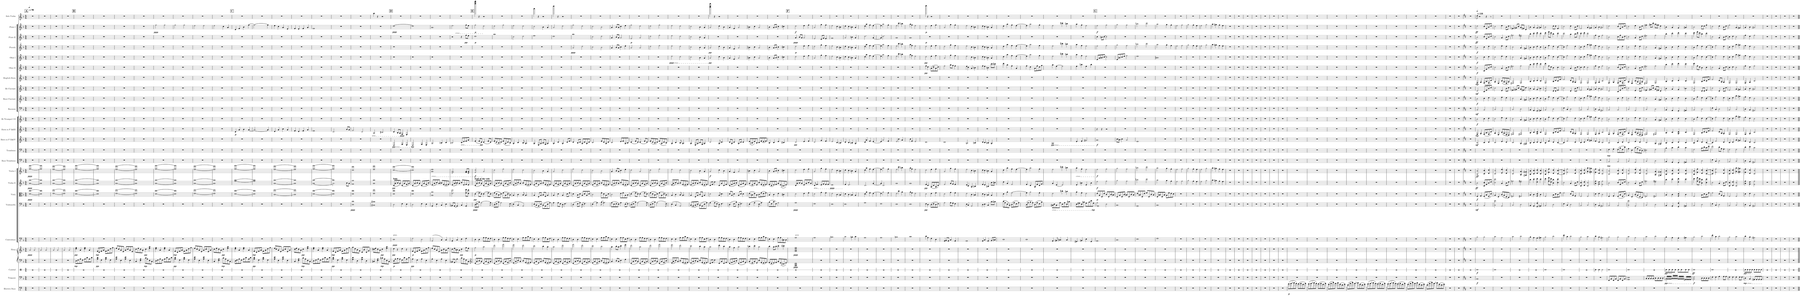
**kern	**dynam	**kern	**dynam	**kern	**dynam	**kern	**dynam	**kern	**dynam	**kern	**dynam	**kern	**dynam	**kern	**dynam	**kern	**dynam	**kern	**dynam	**kern	**dynam	**kern	**dynam	**kern	**dynam	**kern	**dynam	**kern	**dynam	**kern	**dynam	**kern	**dynam	**kern	**dynam	**kern	**dynam	**kern	**dynam	**kern	**dynam	**kern	**dynam	**kern	**dynam	**kern	**dynam	**kern
*part25	*part25	*part24	*part24	*part23	*part23	*part22	*part22	*part21	*part21	*part20	*part20	*part19	*part19	*part18	*part18	*part17	*part17	*part16	*part16	*part15	*part15	*part14	*part14	*part13	*part13	*part12	*part12	*part11	*part11	*part10	*part10	*part9	*part9	*part8	*part8	*part7	*part7	*part6	*part6	*part5	*part5	*part4	*part4	*part3	*part3	*part2	*part2	*part1
*staff25	*staff25	*staff24	*staff24	*staff23	*staff23	*staff22	*staff22	*staff21	*staff21	*staff20	*staff20	*staff19	*staff19	*staff18	*staff18	*staff17	*staff17	*staff16	*staff16	*staff15	*staff15	*staff14	*staff14	*staff13	*staff13	*staff12	*staff12	*staff11	*staff11	*staff10	*staff10	*staff9	*staff9	*staff8	*staff8	*staff7	*staff7	*staff6	*staff6	*staff5	*staff5	*staff4	*staff4	*staff3	*staff3	*staff2	*staff2	*staff1
*I"Electric Bass	*	*I"Timpani	*	*I"Cymbal	*	*I"Harp	*	*I"Harp	*	*I"Contrabass	*	*I"Violoncello	*	*I"Viola	*	*I"Violin II	*	*I"Violin I	*	*I"Bass Trombone	*	*I"Trombone	*	*I"Horn in F II&amp;IV	*	*I"Horn in F I&amp;III	*	*I"Bb Trumpet I II	*	*I"Bassoon	*	*I"Bass Clarinet	*	*I"Bb Clarinet	*	*I"English Horn	*	*I"Oboe II	*	*I"Oboe I	*	*I"Piccolo	*	*I"Flute II	*	*I"Flute I	*	*I"Solo Violin
*I'El. B.	*	*I'Timp.	*	*I'Cym.	*	*I'Hrp.	*	*I'Hrp.	*	*	*	*I'Vc.	*	*I'Vla.	*	*I'Vln. II	*	*I'Vln. I	*	*I'B. Tbn.	*	*I'Tbn.	*	*	*	*	*	*I'Bb Tpt.I II	*	*I'Bsn.	*	*I'B. Cl.	*	*I'Bb Cl.	*	*I'E. Hn.	*	*I'Ob.II	*	*I'Ob.I	*	*I'Picc.	*	*I'Fl II.	*	*I'Fl I.	*	*
*	*	*	*	*stria1	*	*	*	*	*	*	*	*	*	*	*	*	*	*	*	*	*	*	*	*	*	*	*	*	*	*	*	*	*	*	*	*	*	*	*	*	*	*	*	*	*	*	*	*
*clefFv4	*	*clefF4	*	*clefX	*	*clefF4	*	*clefG2	*	*clefFv4	*	*clefF4	*	*clefC3	*	*clefG2	*	*clefG2	*	*clefF4	*	*clefF4	*	*clefG2	*	*clefG2	*	*clefG2	*	*clefF4	*	*clefGv2	*	*clefG2	*	*clefG2	*	*clefG2	*	*clefG2	*	*clefG^2	*	*clefG2	*	*clefG2	*	*clefG2
*	*	*	*	*	*	*	*	*	*	*	*	*	*	*	*	*	*	*	*	*	*	*	*	*ITrd4c7	*	*ITrd4c7	*	*ITrd1c2	*	*	*	*ITrd8c14	*	*ITrd1c2	*	*ITrd4c7	*	*	*	*	*	*ITrd-7c-12	*	*	*	*	*	*
*k[]	*	*k[b-]	*	*k[]	*	*k[b-]	*	*k[b-]	*	*k[b-]	*	*k[b-]	*	*k[b-]	*	*k[b-]	*	*k[b-]	*	*k[b-]	*	*k[b-]	*	*k[b-]	*	*k[b-]	*	*k[b-]	*	*k[b-]	*	*k[b-]	*	*k[b-]	*	*k[b-]	*	*k[b-]	*	*k[b-]	*	*k[b-]	*	*k[b-]	*	*k[b-]	*	*k[b-]
*M4/4	*	*M4/4	*	*M4/4	*	*M4/4	*	*M4/4	*	*M4/4	*	*M4/4	*	*M4/4	*	*M4/4	*	*M4/4	*	*M4/4	*	*M4/4	*	*M4/4	*	*M4/4	*	*M4/4	*	*M4/4	*	*M4/4	*	*M4/4	*	*M4/4	*	*M4/4	*	*M4/4	*	*M4/4	*	*M4/4	*	*M4/4	*	*M4/4
*MM90	*	*MM90	*	*MM90	*	*MM90	*	*MM90	*	*MM90	*	*MM90	*	*MM90	*	*MM90	*	*MM90	*	*MM90	*	*MM90	*	*MM90	*	*MM90	*	*MM90	*	*MM90	*	*MM90	*	*MM90	*	*MM90	*	*MM90	*	*MM90	*	*MM90	*	*MM90	*	*MM90	*	*MM90
!!LO:REH:place=s1:a:B:cj:fs=14:t=A
=1	=1	=1	=1	=1	=1	=1	=1	=1	=1	=1	=1	=1	=1	=1	=1	=1	=1	=1	=1	=1	=1	=1	=1	=1	=1	=1	=1	=1	=1	=1	=1	=1	=1	=1	=1	=1	=1	=1	=1	=1	=1	=1	=1	=1	=1	=1	=1	=1
!	!	!	!	!	!	!	!	!	!LO:DY:b	!	!	!	!	!	!LO:DY:b	!	!LO:DY:b	!	!LO:DY:b	!	!	!	!	!	!	!	!	!	!	!	!	!	!	!	!	!	!	!	!	!	!	!	!	!	!	!	!	!
1r	.	1r	.	1r	.	1r	.	2a/	ppp	1r	.	1r	.	[1d [1dd	ppp	[1a [1aa	ppp	[1ff [1fff	ppp	1r	.	1r	.	1r	.	1r	.	1r	.	1r	.	1r	.	1r	.	1r	.	1r	.	1r	.	1r	.	1r	.	1r	.	1r
.	.	.	.	.	.	.	.	2a/	.	.	.	.	.	.	.	.	.	.	.	.	.	.	.	.	.	.	.	.	.	.	.	.	.	.	.	.	.	.	.	.	.	.	.	.	.	.	.	.
=2	=2	=2	=2	=2	=2	=2	=2	=2	=2	=2	=2	=2	=2	=2	=2	=2	=2	=2	=2	=2	=2	=2	=2	=2	=2	=2	=2	=2	=2	=2	=2	=2	=2	=2	=2	=2	=2	=2	=2	=2	=2	=2	=2	=2	=2	=2	=2	=2
1r	.	1r	.	1r	.	1r	.	2a/	.	1r	.	1r	.	1d] 1dd]	.	1a] 1aa]	.	1ff] 1fff]	.	1r	.	1r	.	1r	.	1r	.	1r	.	1r	.	1r	.	1r	.	1r	.	1r	.	1r	.	1r	.	1r	.	1r	.	1r
.	.	.	.	.	.	.	.	2a/	.	.	.	.	.	.	.	.	.	.	.	.	.	.	.	.	.	.	.	.	.	.	.	.	.	.	.	.	.	.	.	.	.	.	.	.	.	.	.	.
=3	=3	=3	=3	=3	=3	=3	=3	=3	=3	=3	=3	=3	=3	=3	=3	=3	=3	=3	=3	=3	=3	=3	=3	=3	=3	=3	=3	=3	=3	=3	=3	=3	=3	=3	=3	=3	=3	=3	=3	=3	=3	=3	=3	=3	=3	=3	=3	=3
1r	.	1r	.	1r	.	1r	.	2a/	.	1r	.	1r	.	[1e [1ee	.	[1a [1aa	.	[1ee [1eee	.	1r	.	1r	.	1r	.	1r	.	1r	.	1r	.	1r	.	1r	.	1r	.	1r	.	1r	.	1r	.	1r	.	1r	.	1r
.	.	.	.	.	.	.	.	2a/	.	.	.	.	.	.	.	.	.	.	.	.	.	.	.	.	.	.	.	.	.	.	.	.	.	.	.	.	.	.	.	.	.	.	.	.	.	.	.	.
=4	=4	=4	=4	=4	=4	=4	=4	=4	=4	=4	=4	=4	=4	=4	=4	=4	=4	=4	=4	=4	=4	=4	=4	=4	=4	=4	=4	=4	=4	=4	=4	=4	=4	=4	=4	=4	=4	=4	=4	=4	=4	=4	=4	=4	=4	=4	=4	=4
1r	.	1r	.	1r	.	1r	.	2a/	.	1r	.	1r	.	1e] 1ee]	.	1a] 1aa]	.	1ee] 1eee]	.	1r	.	1r	.	1r	.	1r	.	1r	.	1r	.	1r	.	1r	.	1r	.	1r	.	1r	.	1r	.	1r	.	1r	.	1r
.	.	.	.	.	.	.	.	2a/	.	.	.	.	.	.	.	.	.	.	.	.	.	.	.	.	.	.	.	.	.	.	.	.	.	.	.	.	.	.	.	.	.	.	.	.	.	.	.	.
!!LO:REH:place=s1:a:B:cj:fs=14:t=B
=5	=5	=5	=5	=5	=5	=5	=5	=5	=5	=5	=5	=5	=5	=5	=5	=5	=5	=5	=5	=5	=5	=5	=5	=5	=5	=5	=5	=5	=5	=5	=5	=5	=5	=5	=5	=5	=5	=5	=5	=5	=5	=5	=5	=5	=5	=5	=5	=5
!	!	!	!	!	!	!	!LO:DY:b	!	!LO:DY:b	!	!	!	!	!	!	!	!	!	!	!	!	!	!	!	!	!	!	!	!	!	!	!	!	!	!	!	!	!	!	!	!	!	!	!	!	!	!	!
1r	.	1r	.	1r	.	8D\L	mp	4dd\ 4ff\	pp	1r	.	1r	.	[1d [1dd	.	[1a [1aa	.	[1ff [1fff	.	1r	.	1r	.	1r	.	1r	.	1r	.	1r	.	1r	.	1r	.	1r	.	1r	.	1r	.	1r	.	1r	.	1r	.	1r
.	.	.	.	.	.	8F\	.	.	.	.	.	.	.	.	.	.	.	.	.	.	.	.	.	.	.	.	.	.	.	.	.	.	.	.	.	.	.	.	.	.	.	.	.	.	.	.	.	.
.	.	.	.	.	.	8A\	.	4a/	.	.	.	.	.	.	.	.	.	.	.	.	.	.	.	.	.	.	.	.	.	.	.	.	.	.	.	.	.	.	.	.	.	.	.	.	.	.	.	.
.	.	.	.	.	.	8F\J	.	.	.	.	.	.	.	.	.	.	.	.	.	.	.	.	.	.	.	.	.	.	.	.	.	.	.	.	.	.	.	.	.	.	.	.	.	.	.	.	.	.
.	.	.	.	.	.	8A\L	.	4dd\ 4ff\	.	.	.	.	.	.	.	.	.	.	.	.	.	.	.	.	.	.	.	.	.	.	.	.	.	.	.	.	.	.	.	.	.	.	.	.	.	.	.	.
.	.	.	.	.	.	8d\	.	.	.	.	.	.	.	.	.	.	.	.	.	.	.	.	.	.	.	.	.	.	.	.	.	.	.	.	.	.	.	.	.	.	.	.	.	.	.	.	.	.
.	.	.	.	.	.	8A\	.	4a/	.	.	.	.	.	.	.	.	.	.	.	.	.	.	.	.	.	.	.	.	.	.	.	.	.	.	.	.	.	.	.	.	.	.	.	.	.	.	.	.
.	.	.	.	.	.	8d\J	.	.	.	.	.	.	.	.	.	.	.	.	.	.	.	.	.	.	.	.	.	.	.	.	.	.	.	.	.	.	.	.	.	.	.	.	.	.	.	.	.	.
=6	=6	=6	=6	=6	=6	=6	=6	=6	=6	=6	=6	=6	=6	=6	=6	=6	=6	=6	=6	=6	=6	=6	=6	=6	=6	=6	=6	=6	=6	=6	=6	=6	=6	=6	=6	=6	=6	=6	=6	=6	=6	=6	=6	=6	=6	=6	=6	=6
!	!	!	!	!	!	!	!LO:DY:b	!	!LO:DY:b	!	!	!	!	!	!	!	!	!	!	!	!	!	!	!	!	!	!	!	!	!	!	!	!	!	!	!	!	!	!	!	!	!	!	!	!	!	!	!
1r	.	1r	.	1r	.	4A\ 4d\	pp	8f/L	mp	1r	.	1r	.	1d] 1dd]	.	1a] 1aa]	.	1ff] 1fff]	.	1r	.	1r	.	1r	.	1r	.	1r	.	1r	.	1r	.	1r	.	1r	.	1r	.	1r	.	1r	.	1r	.	1r	.	1r
.	.	.	.	.	.	.	.	8d/	.	.	.	.	.	.	.	.	.	.	.	.	.	.	.	.	.	.	.	.	.	.	.	.	.	.	.	.	.	.	.	.	.	.	.	.	.	.	.	.
.	.	.	.	.	.	4F\	.	8f/	.	.	.	.	.	.	.	.	.	.	.	.	.	.	.	.	.	.	.	.	.	.	.	.	.	.	.	.	.	.	.	.	.	.	.	.	.	.	.	.
.	.	.	.	.	.	.	.	8a/J	.	.	.	.	.	.	.	.	.	.	.	.	.	.	.	.	.	.	.	.	.	.	.	.	.	.	.	.	.	.	.	.	.	.	.	.	.	.	.	.
.	.	.	.	.	.	4A\ 4d\	.	8f\L	.	.	.	.	.	.	.	.	.	.	.	.	.	.	.	.	.	.	.	.	.	.	.	.	.	.	.	.	.	.	.	.	.	.	.	.	.	.	.	.
.	.	.	.	.	.	.	.	8a\	.	.	.	.	.	.	.	.	.	.	.	.	.	.	.	.	.	.	.	.	.	.	.	.	.	.	.	.	.	.	.	.	.	.	.	.	.	.	.	.
.	.	.	.	.	.	4F\	.	8dd\	.	.	.	.	.	.	.	.	.	.	.	.	.	.	.	.	.	.	.	.	.	.	.	.	.	.	.	.	.	.	.	.	.	.	.	.	.	.	.	.
.	.	.	.	.	.	.	.	8ff\J	.	.	.	.	.	.	.	.	.	.	.	.	.	.	.	.	.	.	.	.	.	.	.	.	.	.	.	.	.	.	.	.	.	.	.	.	.	.	.	.
=7	=7	=7	=7	=7	=7	=7	=7	=7	=7	=7	=7	=7	=7	=7	=7	=7	=7	=7	=7	=7	=7	=7	=7	=7	=7	=7	=7	=7	=7	=7	=7	=7	=7	=7	=7	=7	=7	=7	=7	=7	=7	=7	=7	=7	=7	=7	=7	=7
1r	.	1r	.	1r	.	4A\ 4e\	.	8ee/L	.	1r	.	1r	.	[1e [1ee	.	[1a [1aa	.	[1ee [1eee	.	1r	.	1r	.	1r	.	1r	.	1r	.	1r	.	1r	.	1r	.	1r	.	1r	.	1r	.	1r	.	1r	.	1r	.	1r
.	.	.	.	.	.	.	.	8cc/	.	.	.	.	.	.	.	.	.	.	.	.	.	.	.	.	.	.	.	.	.	.	.	.	.	.	.	.	.	.	.	.	.	.	.	.	.	.	.	.
.	.	.	.	.	.	4E\	.	8a/	.	.	.	.	.	.	.	.	.	.	.	.	.	.	.	.	.	.	.	.	.	.	.	.	.	.	.	.	.	.	.	.	.	.	.	.	.	.	.	.
.	.	.	.	.	.	.	.	8e/J	.	.	.	.	.	.	.	.	.	.	.	.	.	.	.	.	.	.	.	.	.	.	.	.	.	.	.	.	.	.	.	.	.	.	.	.	.	.	.	.
.	.	.	.	.	.	4A\ 4e\	.	8a/L	.	.	.	.	.	.	.	.	.	.	.	.	.	.	.	.	.	.	.	.	.	.	.	.	.	.	.	.	.	.	.	.	.	.	.	.	.	.	.	.
.	.	.	.	.	.	.	.	8cc/	.	.	.	.	.	.	.	.	.	.	.	.	.	.	.	.	.	.	.	.	.	.	.	.	.	.	.	.	.	.	.	.	.	.	.	.	.	.	.	.
.	.	.	.	.	.	4E\	.	8a/	.	.	.	.	.	.	.	.	.	.	.	.	.	.	.	.	.	.	.	.	.	.	.	.	.	.	.	.	.	.	.	.	.	.	.	.	.	.	.	.
.	.	.	.	.	.	.	.	8e/J	.	.	.	.	.	.	.	.	.	.	.	.	.	.	.	.	.	.	.	.	.	.	.	.	.	.	.	.	.	.	.	.	.	.	.	.	.	.	.	.
=8	=8	=8	=8	=8	=8	=8	=8	=8	=8	=8	=8	=8	=8	=8	=8	=8	=8	=8	=8	=8	=8	=8	=8	=8	=8	=8	=8	=8	=8	=8	=8	=8	=8	=8	=8	=8	=8	=8	=8	=8	=8	=8	=8	=8	=8	=8	=8	=8
1r	.	1r	.	1r	.	4C/	.	8cc\L	.	1r	.	1r	.	1e] 1ee]	.	1a] 1aa]	.	1ee] 1eee]	.	1r	.	1r	.	1r	.	1r	.	1r	.	1r	.	1r	.	1r	.	1r	.	1r	.	1r	.	1r	.	1r	.	1r	.	1r
.	.	.	.	.	.	.	.	8ee\	.	.	.	.	.	.	.	.	.	.	.	.	.	.	.	.	.	.	.	.	.	.	.	.	.	.	.	.	.	.	.	.	.	.	.	.	.	.	.	.
.	.	.	.	.	.	4E\ 4A\	.	8cc\	.	.	.	.	.	.	.	.	.	.	.	.	.	.	.	.	.	.	.	.	.	.	.	.	.	.	.	.	.	.	.	.	.	.	.	.	.	.	.	.
.	.	.	.	.	.	.	.	8a\J	.	.	.	.	.	.	.	.	.	.	.	.	.	.	.	.	.	.	.	.	.	.	.	.	.	.	.	.	.	.	.	.	.	.	.	.	.	.	.	.
!	!	!	!	!	!	!	!LO:DY:b	!	!LO:DY:b	!	!	!	!	!	!	!	!	!	!	!	!	!	!	!	!	!	!	!	!	!	!	!	!	!	!	!	!	!	!	!	!	!	!	!	!	!	!	!
.	.	.	.	.	.	8c\L	mp	4cc\	pp	.	.	.	.	.	.	.	.	.	.	.	.	.	.	.	.	.	.	.	.	.	.	.	.	.	.	.	.	.	.	.	.	.	.	.	.	.	.	.
.	.	.	.	.	.	8A\	.	.	.	.	.	.	.	.	.	.	.	.	.	.	.	.	.	.	.	.	.	.	.	.	.	.	.	.	.	.	.	.	.	.	.	.	.	.	.	.	.	.
.	.	.	.	.	.	8E\	.	4ee\ 4aa\	.	.	.	.	.	.	.	.	.	.	.	.	.	.	.	.	.	.	.	.	.	.	.	.	.	.	.	.	.	.	.	.	.	.	.	.	.	.	.	.
.	.	.	.	.	.	8C\J	.	.	.	.	.	.	.	.	.	.	.	.	.	.	.	.	.	.	.	.	.	.	.	.	.	.	.	.	.	.	.	.	.	.	.	.	.	.	.	.	.	.
=9	=9	=9	=9	=9	=9	=9	=9	=9	=9	=9	=9	=9	=9	=9	=9	=9	=9	=9	=9	=9	=9	=9	=9	=9	=9	=9	=9	=9	=9	=9	=9	=9	=9	=9	=9	=9	=9	=9	=9	=9	=9	=9	=9	=9	=9	=9	=9	=9
!	!	!	!	!	!	!	!	!	!	!	!	!	!	!	!	!	!	!	!	!	!	!	!	!	!	!	!	!	!	!	!	!	!	!	!	!	!	!	!	!	!	!	!	!	!	!	!LO:DY:b	!
1r	.	1r	.	1r	.	8D\L	.	4dd\ 4ff\	.	1r	.	1r	.	[1d [1dd	.	[1a [1aa	.	[1ff [1fff	.	1r	.	1r	.	1r	.	1r	.	1r	.	1r	.	1r	.	1r	.	1r	.	1r	.	1r	.	1r	.	1r	.	2ff\	ppp	1r
.	.	.	.	.	.	8F\	.	.	.	.	.	.	.	.	.	.	.	.	.	.	.	.	.	.	.	.	.	.	.	.	.	.	.	.	.	.	.	.	.	.	.	.	.	.	.	.	.	.
.	.	.	.	.	.	8A\	.	4a/	.	.	.	.	.	.	.	.	.	.	.	.	.	.	.	.	.	.	.	.	.	.	.	.	.	.	.	.	.	.	.	.	.	.	.	.	.	.	.	.
.	.	.	.	.	.	8F\J	.	.	.	.	.	.	.	.	.	.	.	.	.	.	.	.	.	.	.	.	.	.	.	.	.	.	.	.	.	.	.	.	.	.	.	.	.	.	.	.	.	.
.	.	.	.	.	.	8A\L	.	4dd\ 4ff\	.	.	.	.	.	.	.	.	.	.	.	.	.	.	.	.	.	.	.	.	.	.	.	.	.	.	.	.	.	.	.	.	.	.	.	.	.	2ff\	.	.
.	.	.	.	.	.	8d\	.	.	.	.	.	.	.	.	.	.	.	.	.	.	.	.	.	.	.	.	.	.	.	.	.	.	.	.	.	.	.	.	.	.	.	.	.	.	.	.	.	.
.	.	.	.	.	.	8A\	.	4a/	.	.	.	.	.	.	.	.	.	.	.	.	.	.	.	.	.	.	.	.	.	.	.	.	.	.	.	.	.	.	.	.	.	.	.	.	.	.	.	.
.	.	.	.	.	.	8d\J	.	.	.	.	.	.	.	.	.	.	.	.	.	.	.	.	.	.	.	.	.	.	.	.	.	.	.	.	.	.	.	.	.	.	.	.	.	.	.	.	.	.
=10	=10	=10	=10	=10	=10	=10	=10	=10	=10	=10	=10	=10	=10	=10	=10	=10	=10	=10	=10	=10	=10	=10	=10	=10	=10	=10	=10	=10	=10	=10	=10	=10	=10	=10	=10	=10	=10	=10	=10	=10	=10	=10	=10	=10	=10	=10	=10	=10
!	!	!	!	!	!	!	!LO:DY:b	!	!LO:DY:b	!	!	!	!	!	!	!	!	!	!	!	!	!	!	!	!	!	!	!	!	!	!	!	!	!	!	!	!	!	!	!	!	!	!	!	!	!	!	!
1r	.	1r	.	1r	.	4A\ 4d\	pp	8f/L	mp	1r	.	1r	.	1d] 1dd]	.	1a] 1aa]	.	1ff] 1fff]	.	1r	.	1r	.	1r	.	1r	.	1r	.	1r	.	1r	.	1r	.	1r	.	1r	.	1r	.	1r	.	1r	.	2ff\	.	1r
.	.	.	.	.	.	.	.	8d/	.	.	.	.	.	.	.	.	.	.	.	.	.	.	.	.	.	.	.	.	.	.	.	.	.	.	.	.	.	.	.	.	.	.	.	.	.	.	.	.
.	.	.	.	.	.	4F\	.	8f/	.	.	.	.	.	.	.	.	.	.	.	.	.	.	.	.	.	.	.	.	.	.	.	.	.	.	.	.	.	.	.	.	.	.	.	.	.	.	.	.
.	.	.	.	.	.	.	.	8a/J	.	.	.	.	.	.	.	.	.	.	.	.	.	.	.	.	.	.	.	.	.	.	.	.	.	.	.	.	.	.	.	.	.	.	.	.	.	.	.	.
.	.	.	.	.	.	4A\ 4d\	.	8f\L	.	.	.	.	.	.	.	.	.	.	.	.	.	.	.	.	.	.	.	.	.	.	.	.	.	.	.	.	.	.	.	.	.	.	.	.	.	2ff\	.	.
.	.	.	.	.	.	.	.	8a\	.	.	.	.	.	.	.	.	.	.	.	.	.	.	.	.	.	.	.	.	.	.	.	.	.	.	.	.	.	.	.	.	.	.	.	.	.	.	.	.
.	.	.	.	.	.	4F\	.	8dd\	.	.	.	.	.	.	.	.	.	.	.	.	.	.	.	.	.	.	.	.	.	.	.	.	.	.	.	.	.	.	.	.	.	.	.	.	.	.	.	.
.	.	.	.	.	.	.	.	8ff\J	.	.	.	.	.	.	.	.	.	.	.	.	.	.	.	.	.	.	.	.	.	.	.	.	.	.	.	.	.	.	.	.	.	.	.	.	.	.	.	.
=11	=11	=11	=11	=11	=11	=11	=11	=11	=11	=11	=11	=11	=11	=11	=11	=11	=11	=11	=11	=11	=11	=11	=11	=11	=11	=11	=11	=11	=11	=11	=11	=11	=11	=11	=11	=11	=11	=11	=11	=11	=11	=11	=11	=11	=11	=11	=11	=11
1r	.	1r	.	1r	.	4A\ 4e\	.	8ee/L	.	1r	.	1r	.	[1e [1ee	.	[1a [1aa	.	[1ee [1eee	.	1r	.	1r	.	1r	.	1r	.	1r	.	1r	.	1r	.	1r	.	1r	.	1r	.	1r	.	1r	.	1r	.	2ee\	.	1r
.	.	.	.	.	.	.	.	8cc/	.	.	.	.	.	.	.	.	.	.	.	.	.	.	.	.	.	.	.	.	.	.	.	.	.	.	.	.	.	.	.	.	.	.	.	.	.	.	.	.
.	.	.	.	.	.	4E\	.	8a/	.	.	.	.	.	.	.	.	.	.	.	.	.	.	.	.	.	.	.	.	.	.	.	.	.	.	.	.	.	.	.	.	.	.	.	.	.	.	.	.
.	.	.	.	.	.	.	.	8e/J	.	.	.	.	.	.	.	.	.	.	.	.	.	.	.	.	.	.	.	.	.	.	.	.	.	.	.	.	.	.	.	.	.	.	.	.	.	.	.	.
.	.	.	.	.	.	4A\ 4e\	.	8a/L	.	.	.	.	.	.	.	.	.	.	.	.	.	.	.	.	.	.	.	.	.	.	.	.	.	.	.	.	.	.	.	.	.	.	.	.	.	2ee\	.	.
.	.	.	.	.	.	.	.	8cc/	.	.	.	.	.	.	.	.	.	.	.	.	.	.	.	.	.	.	.	.	.	.	.	.	.	.	.	.	.	.	.	.	.	.	.	.	.	.	.	.
.	.	.	.	.	.	4E\	.	8e/	.	.	.	.	.	.	.	.	.	.	.	.	.	.	.	.	.	.	.	.	.	.	.	.	.	.	.	.	.	.	.	.	.	.	.	.	.	.	.	.
.	.	.	.	.	.	.	.	8a/J	.	.	.	.	.	.	.	.	.	.	.	.	.	.	.	.	.	.	.	.	.	.	.	.	.	.	.	.	.	.	.	.	.	.	.	.	.	.	.	.
=12	=12	=12	=12	=12	=12	=12	=12	=12	=12	=12	=12	=12	=12	=12	=12	=12	=12	=12	=12	=12	=12	=12	=12	=12	=12	=12	=12	=12	=12	=12	=12	=12	=12	=12	=12	=12	=12	=12	=12	=12	=12	=12	=12	=12	=12	=12	=12	=12
1r	.	1r	.	1r	.	4C/	.	8cc\L	.	1r	.	1r	.	1e] 1ee]	.	1a] 1aa]	.	1ee] 1eee]	.	1r	.	1r	.	1r	.	1r	.	1r	.	1r	.	1r	.	1r	.	1r	.	1r	.	1r	.	1r	.	1r	.	2ee\	.	1r
.	.	.	.	.	.	.	.	8ee\	.	.	.	.	.	.	.	.	.	.	.	.	.	.	.	.	.	.	.	.	.	.	.	.	.	.	.	.	.	.	.	.	.	.	.	.	.	.	.	.
.	.	.	.	.	.	4E\ 4A\	.	8cc\	.	.	.	.	.	.	.	.	.	.	.	.	.	.	.	.	.	.	.	.	.	.	.	.	.	.	.	.	.	.	.	.	.	.	.	.	.	.	.	.
.	.	.	.	.	.	.	.	8a\J	.	.	.	.	.	.	.	.	.	.	.	.	.	.	.	.	.	.	.	.	.	.	.	.	.	.	.	.	.	.	.	.	.	.	.	.	.	.	.	.
!	!	!	!	!	!	!	!LO:DY:b	!	!LO:DY:b	!	!	!	!	!	!	!	!	!	!	!	!	!	!	!	!	!	!	!	!	!	!	!	!	!	!	!	!	!	!	!	!	!	!	!	!	!	!	!
.	.	.	.	.	.	8c\L	mp	4cc\	pp	.	.	.	.	.	.	.	.	.	.	.	.	.	.	.	.	.	.	.	.	.	.	.	.	.	.	.	.	.	.	.	.	.	.	.	.	4cc\	.	.
.	.	.	.	.	.	8A\	.	.	.	.	.	.	.	.	.	.	.	.	.	.	.	.	.	.	.	.	.	.	.	.	.	.	.	.	.	.	.	.	.	.	.	.	.	.	.	.	.	.
.	.	.	.	.	.	8E\	.	4ee\ 4aa\	.	.	.	.	.	.	.	.	.	.	.	.	.	.	.	.	.	.	.	.	.	.	.	.	.	.	.	.	.	.	.	.	.	.	.	.	.	4a/	.	.
.	.	.	.	.	.	8C\J	.	.	.	.	.	.	.	.	.	.	.	.	.	.	.	.	.	.	.	.	.	.	.	.	.	.	.	.	.	.	.	.	.	.	.	.	.	.	.	.	.	.
!!LO:REH:place=s1:a:B:cj:fs=14:t=C
=13	=13	=13	=13	=13	=13	=13	=13	=13	=13	=13	=13	=13	=13	=13	=13	=13	=13	=13	=13	=13	=13	=13	=13	=13	=13	=13	=13	=13	=13	=13	=13	=13	=13	=13	=13	=13	=13	=13	=13	=13	=13	=13	=13	=13	=13	=13	=13	=13
!	!	!	!	!	!	!	!	!	!	!	!	!	!	!	!	!	!	!	!	!	!	!	!	!	!	!	!LO:DY:b	!	!	!	!	!	!	!	!	!	!	!	!	!	!	!	!	!	!	!	!	!
1r	.	1r	.	1r	.	8D\L	.	4dd\ 4ff\	.	1r	.	1r	.	[1d [1dd	.	[1ff [1aa	.	[1ff [1fff	.	1r	.	1r	.	1r	.	4d/	p	1r	.	1r	.	1r	.	1r	.	1r	.	1r	.	1r	.	1r	.	1r	.	4d/	.	1r
.	.	.	.	.	.	8F\	.	.	.	.	.	.	.	.	.	.	.	.	.	.	.	.	.	.	.	.	.	.	.	.	.	.	.	.	.	.	.	.	.	.	.	.	.	.	.	.	.	.
.	.	.	.	.	.	8A\	.	4a/	.	.	.	.	.	.	.	.	.	.	.	.	.	.	.	.	.	4a/	.	.	.	.	.	.	.	.	.	.	.	.	.	.	.	.	.	.	.	4f/	.	.
.	.	.	.	.	.	8F\J	.	.	.	.	.	.	.	.	.	.	.	.	.	.	.	.	.	.	.	.	.	.	.	.	.	.	.	.	.	.	.	.	.	.	.	.	.	.	.	.	.	.
.	.	.	.	.	.	8A\L	.	4dd\ 4ff\	.	.	.	.	.	.	.	.	.	.	.	.	.	.	.	.	.	4b-\	.	.	.	.	.	.	.	.	.	.	.	.	.	.	.	.	.	.	.	4b-\	.	.
.	.	.	.	.	.	8d\	.	.	.	.	.	.	.	.	.	.	.	.	.	.	.	.	.	.	.	.	.	.	.	.	.	.	.	.	.	.	.	.	.	.	.	.	.	.	.	.	.	.
.	.	.	.	.	.	8A\	.	4a/	.	.	.	.	.	.	.	.	.	.	.	.	.	.	.	.	.	[4a/	.	.	.	.	.	.	.	.	.	.	.	.	.	.	.	.	.	.	.	[4ff\	.	.
.	.	.	.	.	.	8d\J	.	.	.	.	.	.	.	.	.	.	.	.	.	.	.	.	.	.	.	.	.	.	.	.	.	.	.	.	.	.	.	.	.	.	.	.	.	.	.	.	.	.
=14	=14	=14	=14	=14	=14	=14	=14	=14	=14	=14	=14	=14	=14	=14	=14	=14	=14	=14	=14	=14	=14	=14	=14	=14	=14	=14	=14	=14	=14	=14	=14	=14	=14	=14	=14	=14	=14	=14	=14	=14	=14	=14	=14	=14	=14	=14	=14	=14
!	!	!	!	!	!	!	!LO:DY:b	!	!LO:DY:b	!	!	!	!	!	!	!	!	!	!	!	!	!	!	!	!	!	!	!	!	!	!	!	!	!	!	!	!	!	!	!	!	!	!	!	!	!	!	!
1r	.	1r	.	1r	.	4A\ 4d\	pp	8f/L	mp	1r	.	1r	.	1d] 1dd]	.	1ff] 1aa]	.	1ff] 1fff]	.	1r	.	1r	.	1r	.	2.a/_	.	1r	.	1r	.	1r	.	1r	.	1r	.	1r	.	1r	.	1r	.	1r	.	2.ff\_	.	1r
.	.	.	.	.	.	.	.	8d/	.	.	.	.	.	.	.	.	.	.	.	.	.	.	.	.	.	.	.	.	.	.	.	.	.	.	.	.	.	.	.	.	.	.	.	.	.	.	.	.
.	.	.	.	.	.	4F\	.	8f/	.	.	.	.	.	.	.	.	.	.	.	.	.	.	.	.	.	.	.	.	.	.	.	.	.	.	.	.	.	.	.	.	.	.	.	.	.	.	.	.
.	.	.	.	.	.	.	.	8a/J	.	.	.	.	.	.	.	.	.	.	.	.	.	.	.	.	.	.	.	.	.	.	.	.	.	.	.	.	.	.	.	.	.	.	.	.	.	.	.	.
.	.	.	.	.	.	4A\ 4d\	.	8f\L	.	.	.	.	.	.	.	.	.	.	.	.	.	.	.	.	.	.	.	.	.	.	.	.	.	.	.	.	.	.	.	.	.	.	.	.	.	.	.	.
.	.	.	.	.	.	.	.	8a\	.	.	.	.	.	.	.	.	.	.	.	.	.	.	.	.	.	.	.	.	.	.	.	.	.	.	.	.	.	.	.	.	.	.	.	.	.	.	.	.
.	.	.	.	.	.	4F\	.	8dd\	.	.	.	.	.	.	.	.	.	.	.	.	.	.	.	.	.	4a/]	.	.	.	.	.	.	.	.	.	.	.	.	.	.	.	.	.	.	.	4ff\]	.	.
.	.	.	.	.	.	.	.	8ff\J	.	.	.	.	.	.	.	.	.	.	.	.	.	.	.	.	.	.	.	.	.	.	.	.	.	.	.	.	.	.	.	.	.	.	.	.	.	.	.	.
=15	=15	=15	=15	=15	=15	=15	=15	=15	=15	=15	=15	=15	=15	=15	=15	=15	=15	=15	=15	=15	=15	=15	=15	=15	=15	=15	=15	=15	=15	=15	=15	=15	=15	=15	=15	=15	=15	=15	=15	=15	=15	=15	=15	=15	=15	=15	=15	=15
1r	.	1r	.	1r	.	4A\ 4e\	.	8ee/L	.	1r	.	1r	.	[1c [1ee	.	[1a [1aa	.	[1ee [1eee	.	1r	.	1r	.	1r	.	4e/	.	1r	.	1r	.	1r	.	1r	.	1r	.	1r	.	1r	.	1r	.	1r	.	4ee\	.	1r
.	.	.	.	.	.	.	.	8cc/	.	.	.	.	.	.	.	.	.	.	.	.	.	.	.	.	.	.	.	.	.	.	.	.	.	.	.	.	.	.	.	.	.	.	.	.	.	.	.	.
.	.	.	.	.	.	4E\	.	8a/	.	.	.	.	.	.	.	.	.	.	.	.	.	.	.	.	.	4a/	.	.	.	.	.	.	.	.	.	.	.	.	.	.	.	.	.	.	.	4cc\	.	.
.	.	.	.	.	.	.	.	8e/J	.	.	.	.	.	.	.	.	.	.	.	.	.	.	.	.	.	.	.	.	.	.	.	.	.	.	.	.	.	.	.	.	.	.	.	.	.	.	.	.
.	.	.	.	.	.	4A\ 4e\	.	8a/L	.	.	.	.	.	.	.	.	.	.	.	.	.	.	.	.	.	4cc\	.	.	.	.	.	.	.	.	.	.	.	.	.	.	.	.	.	.	.	4a/	.	.
.	.	.	.	.	.	.	.	8cc/	.	.	.	.	.	.	.	.	.	.	.	.	.	.	.	.	.	.	.	.	.	.	.	.	.	.	.	.	.	.	.	.	.	.	.	.	.	.	.	.
.	.	.	.	.	.	4E\	.	8e/	.	.	.	.	.	.	.	.	.	.	.	.	.	.	.	.	.	4a/	.	.	.	.	.	.	.	.	.	.	.	.	.	.	.	.	.	.	.	4e/	.	.
.	.	.	.	.	.	.	.	8a/J	.	.	.	.	.	.	.	.	.	.	.	.	.	.	.	.	.	.	.	.	.	.	.	.	.	.	.	.	.	.	.	.	.	.	.	.	.	.	.	.
=16	=16	=16	=16	=16	=16	=16	=16	=16	=16	=16	=16	=16	=16	=16	=16	=16	=16	=16	=16	=16	=16	=16	=16	=16	=16	=16	=16	=16	=16	=16	=16	=16	=16	=16	=16	=16	=16	=16	=16	=16	=16	=16	=16	=16	=16	=16	=16	=16
1r	.	1r	.	1r	.	4C/	.	8cc\L	.	1r	.	1r	.	1c] 1ee]	.	1a] 1aa]	.	1ee] 1eee]	.	1r	.	1r	.	1r	.	4f/	.	1r	.	1r	.	1r	.	1r	.	1r	.	1r	.	1r	.	1r	.	1r	.	4f/	.	1r
.	.	.	.	.	.	.	.	8ee\	.	.	.	.	.	.	.	.	.	.	.	.	.	.	.	.	.	.	.	.	.	.	.	.	.	.	.	.	.	.	.	.	.	.	.	.	.	.	.	.
.	.	.	.	.	.	4E\ 4A\	.	8cc\	.	.	.	.	.	.	.	.	.	.	.	.	.	.	.	.	.	4e/	.	.	.	.	.	.	.	.	.	.	.	.	.	.	.	.	.	.	.	4e/	.	.
.	.	.	.	.	.	.	.	8a\J	.	.	.	.	.	.	.	.	.	.	.	.	.	.	.	.	.	.	.	.	.	.	.	.	.	.	.	.	.	.	.	.	.	.	.	.	.	.	.	.
!	!	!	!	!	!	!	!LO:DY:b	!	!LO:DY:b	!	!	!	!	!	!	!	!	!	!	!	!	!	!	!	!	!	!	!	!	!	!	!	!	!	!	!	!	!	!	!	!	!	!	!	!	!	!	!
.	.	.	.	.	.	8c\L	mp	4cc\	pp	.	.	.	.	.	.	.	.	.	.	.	.	.	.	.	.	4f/	.	.	.	.	.	.	.	.	.	.	.	.	.	.	.	.	.	.	.	4f/	.	.
.	.	.	.	.	.	8A\	.	.	.	.	.	.	.	.	.	.	.	.	.	.	.	.	.	.	.	.	.	.	.	.	.	.	.	.	.	.	.	.	.	.	.	.	.	.	.	.	.	.
.	.	.	.	.	.	8E\	.	4ee\ 4aa\	.	.	.	.	.	.	.	.	.	.	.	.	.	.	.	.	.	4a/	.	.	.	.	.	.	.	.	.	.	.	.	.	.	.	.	.	.	.	4a/	.	.
.	.	.	.	.	.	8C\J	.	.	.	.	.	.	.	.	.	.	.	.	.	.	.	.	.	.	.	.	.	.	.	.	.	.	.	.	.	.	.	.	.	.	.	.	.	.	.	.	.	.
=17	=17	=17	=17	=17	=17	=17	=17	=17	=17	=17	=17	=17	=17	=17	=17	=17	=17	=17	=17	=17	=17	=17	=17	=17	=17	=17	=17	=17	=17	=17	=17	=17	=17	=17	=17	=17	=17	=17	=17	=17	=17	=17	=17	=17	=17	=17	=17	=17
*	*	*	*	*	*	*	*	*	*	*	*	*	*	*	*	*^	*	*	*	*	*	*	*	*	*	*	*	*	*	*	*	*	*	*	*	*	*	*	*	*	*	*	*	*	*	*	*	*
1r	.	1r	.	1r	.	8D\L	.	4dd\ 4ff\	.	1r	.	1r	.	[1d [1dd	.	[1aa	[1a	.	[1ff [1fff	.	1r	.	1r	.	1r	.	1f	.	1r	.	1r	.	1r	.	1r	.	1r	.	1r	.	1r	.	1r	.	1r	.	1f	.	1r
.	.	.	.	.	.	8F\	.	.	.	.	.	.	.	.	.	.	.	.	.	.	.	.	.	.	.	.	.	.	.	.	.	.	.	.	.	.	.	.	.	.	.	.	.	.	.	.	.	.	.
.	.	.	.	.	.	8A\	.	4a/	.	.	.	.	.	.	.	.	.	.	.	.	.	.	.	.	.	.	.	.	.	.	.	.	.	.	.	.	.	.	.	.	.	.	.	.	.	.	.	.	.
.	.	.	.	.	.	8F\J	.	.	.	.	.	.	.	.	.	.	.	.	.	.	.	.	.	.	.	.	.	.	.	.	.	.	.	.	.	.	.	.	.	.	.	.	.	.	.	.	.	.	.
.	.	.	.	.	.	8A\L	.	4dd\ 4ff\	.	.	.	.	.	.	.	.	.	.	.	.	.	.	.	.	.	.	.	.	.	.	.	.	.	.	.	.	.	.	.	.	.	.	.	.	.	.	.	.	.
.	.	.	.	.	.	8d\	.	.	.	.	.	.	.	.	.	.	.	.	.	.	.	.	.	.	.	.	.	.	.	.	.	.	.	.	.	.	.	.	.	.	.	.	.	.	.	.	.	.	.
.	.	.	.	.	.	8A\	.	4a/	.	.	.	.	.	.	.	.	.	.	.	.	.	.	.	.	.	.	.	.	.	.	.	.	.	.	.	.	.	.	.	.	.	.	.	.	.	.	.	.	.
.	.	.	.	.	.	8d\J	.	.	.	.	.	.	.	.	.	.	.	.	.	.	.	.	.	.	.	.	.	.	.	.	.	.	.	.	.	.	.	.	.	.	.	.	.	.	.	.	.	.	.
=18	=18	=18	=18	=18	=18	=18	=18	=18	=18	=18	=18	=18	=18	=18	=18	=18	=18	=18	=18	=18	=18	=18	=18	=18	=18	=18	=18	=18	=18	=18	=18	=18	=18	=18	=18	=18	=18	=18	=18	=18	=18	=18	=18	=18	=18	=18	=18	=18	=18
!	!	!	!	!	!	!	!LO:DY:b	!	!LO:DY:b	!	!	!	!	!	!	!	!	!	!	!	!	!	!	!	!	!	!	!	!	!	!	!	!	!	!	!	!	!	!	!	!	!	!	!	!	!	!	!	!
1r	.	1r	.	1r	.	4A\ 4d\	pp	8f/L	mp	1r	.	1r	.	1d] 1dd]	.	1aa]	2.a\]	.	1ff] 1fff]	.	1r	.	1r	.	1r	.	2.d/	.	1r	.	1r	.	1r	.	1r	.	1r	.	1r	.	1r	.	1r	.	1r	.	1r	.	1r
.	.	.	.	.	.	.	.	8d/	.	.	.	.	.	.	.	.	.	.	.	.	.	.	.	.	.	.	.	.	.	.	.	.	.	.	.	.	.	.	.	.	.	.	.	.	.	.	.	.	.
.	.	.	.	.	.	4F\	.	8f/	.	.	.	.	.	.	.	.	.	.	.	.	.	.	.	.	.	.	.	.	.	.	.	.	.	.	.	.	.	.	.	.	.	.	.	.	.	.	.	.	.
.	.	.	.	.	.	.	.	8a/J	.	.	.	.	.	.	.	.	.	.	.	.	.	.	.	.	.	.	.	.	.	.	.	.	.	.	.	.	.	.	.	.	.	.	.	.	.	.	.	.	.
.	.	.	.	.	.	4A\ 4d\	.	8f\L	.	.	.	.	.	.	.	.	.	.	.	.	.	.	.	.	.	.	.	.	.	.	.	.	.	.	.	.	.	.	.	.	.	.	.	.	.	.	.	.	.
.	.	.	.	.	.	.	.	8a\	.	.	.	.	.	.	.	.	.	.	.	.	.	.	.	.	.	.	.	.	.	.	.	.	.	.	.	.	.	.	.	.	.	.	.	.	.	.	.	.	.
.	.	.	.	.	.	4F\	.	8dd\	.	.	.	.	.	.	.	.	8b-\L	.	.	.	.	.	.	.	.	.	8b-/L	.	.	.	.	.	.	.	.	.	.	.	.	.	.	.	.	.	.	.	.	.	.
.	.	.	.	.	.	.	.	8ff\J	.	.	.	.	.	.	.	.	8a\J	.	.	.	.	.	.	.	.	.	8a/J	.	.	.	.	.	.	.	.	.	.	.	.	.	.	.	.	.	.	.	.	.	.
=19	=19	=19	=19	=19	=19	=19	=19	=19	=19	=19	=19	=19	=19	=19	=19	=19	=19	=19	=19	=19	=19	=19	=19	=19	=19	=19	=19	=19	=19	=19	=19	=19	=19	=19	=19	=19	=19	=19	=19	=19	=19	=19	=19	=19	=19	=19	=19	=19	=19
!	!	!	!	!	!	!	!	!	!	!	!	!	!LO:DY:b	!	!	!	!	!	!	!	!	!	!	!	!	!	!	!	!	!	!	!	!	!	!	!	!	!	!	!	!	!	!	!	!	!	!	!	!
1r	.	1r	.	1r	.	4G\ 4d\	.	8gg\L	.	1r	.	1D 1d	ppp	1d 1dd	.	1g 1gg	1ryy	.	1dd 1ddd	.	1r	.	1r	.	1r	.	2g/	.	1r	.	1r	.	1r	.	1r	.	1r	.	1r	.	1r	.	1r	.	1r	.	1r	.	1r
.	.	.	.	.	.	.	.	8dd\	.	.	.	.	.	.	.	.	.	.	.	.	.	.	.	.	.	.	.	.	.	.	.	.	.	.	.	.	.	.	.	.	.	.	.	.	.	.	.	.	.
.	.	.	.	.	.	4D\	.	8b-\	.	.	.	.	.	.	.	.	.	.	.	.	.	.	.	.	.	.	.	.	.	.	.	.	.	.	.	.	.	.	.	.	.	.	.	.	.	.	.	.	.
.	.	.	.	.	.	.	.	8g\J	.	.	.	.	.	.	.	.	.	.	.	.	.	.	.	.	.	.	.	.	.	.	.	.	.	.	.	.	.	.	.	.	.	.	.	.	.	.	.	.	.
.	.	.	.	.	.	4G\ 4d\	.	8d/L	.	.	.	.	.	.	.	.	.	.	.	.	.	.	.	.	.	.	2d/	.	.	.	.	.	.	.	.	.	.	.	.	.	.	.	.	.	.	.	.	.	.
.	.	.	.	.	.	.	.	8b-/	.	.	.	.	.	.	.	.	.	.	.	.	.	.	.	.	.	.	.	.	.	.	.	.	.	.	.	.	.	.	.	.	.	.	.	.	.	.	.	.	.
.	.	.	.	.	.	4D\	.	8d/	.	.	.	.	.	.	.	.	.	.	.	.	.	.	.	.	.	.	.	.	.	.	.	.	.	.	.	.	.	.	.	.	.	.	.	.	.	.	.	.	.
.	.	.	.	.	.	.	.	8g/J	.	.	.	.	.	.	.	.	.	.	.	.	.	.	.	.	.	.	.	.	.	.	.	.	.	.	.	.	.	.	.	.	.	.	.	.	.	.	.	.	.
*	*	*	*	*	*	*	*	*	*	*	*	*	*	*	*	*v	*v	*	*	*	*	*	*	*	*	*	*	*	*	*	*	*	*	*	*	*	*	*	*	*	*	*	*	*	*	*	*	*	*
=20	=20	=20	=20	=20	=20	=20	=20	=20	=20	=20	=20	=20	=20	=20	=20	=20	=20	=20	=20	=20	=20	=20	=20	=20	=20	=20	=20	=20	=20	=20	=20	=20	=20	=20	=20	=20	=20	=20	=20	=20	=20	=20	=20	=20	=20	=20	=20	=20
!	!	!	!	!	!	!	!	!	!	!	!	!	!	!	!	!	!	!	!	!	!	!	!	!	!	!LO:TX:b:i:t=dim.	!	!	!	!	!	!	!	!	!	!	!	!	!	!	!	!	!	!	!	!	!	!
1r	.	1r	.	1r	.	4C#X/	.	8cc#X\L	.	1r	.	1C#X 1c#X	.	1e 1ee	.	1a 1aa	.	1ee 1eee	.	1r	.	1r	.	1r	.	2A/	.	1r	.	1r	.	1r	.	1r	.	1r	.	1r	.	1r	.	1r	.	1r	.	1r	.	4bb-\
.	.	.	.	.	.	.	.	8ee\	.	.	.	.	.	.	.	.	.	.	.	.	.	.	.	.	.	.	.	.	.	.	.	.	.	.	.	.	.	.	.	.	.	.	.	.	.	.	.	.
.	.	.	.	.	.	4E\ 4A\	.	8cc#\	.	.	.	.	.	.	.	.	.	.	.	.	.	.	.	.	.	.	.	.	.	.	.	.	.	.	.	.	.	.	.	.	.	.	.	.	.	.	.	4r
.	.	.	.	.	.	.	.	8a\J	.	.	.	.	.	.	.	.	.	.	.	.	.	.	.	.	.	.	.	.	.	.	.	.	.	.	.	.	.	.	.	.	.	.	.	.	.	.	.	.
!	!	!	!	!	!	!	!LO:DY:b	!	!LO:DY:b	!	!	!	!	!	!	!	!	!	!	!	!	!	!	!	!	!	!	!	!	!	!	!	!	!	!	!	!	!	!	!	!	!	!	!	!	!	!	!
.	.	.	.	.	.	8c#X\L	mp	4cc#\	pp	.	.	.	.	.	.	.	.	.	.	.	.	.	.	.	.	2c#X/	.	.	.	.	.	.	.	.	.	.	.	.	.	.	.	.	.	.	.	.	.	2r
.	.	.	.	.	.	8A\	.	.	.	.	.	.	.	.	.	.	.	.	.	.	.	.	.	.	.	.	.	.	.	.	.	.	.	.	.	.	.	.	.	.	.	.	.	.	.	.	.	.
.	.	.	.	.	.	8E\	.	4ee\ 4aa\	.	.	.	.	.	.	.	.	.	.	.	.	.	.	.	.	.	.	.	.	.	.	.	.	.	.	.	.	.	.	.	.	.	.	.	.	.	.	.	.
.	.	.	.	.	.	8C#\J	.	.	.	.	.	.	.	.	.	.	.	.	.	.	.	.	.	.	.	.	.	.	.	.	.	.	.	.	.	.	.	.	.	.	.	.	.	.	.	.	.	.
!!LO:REH:place=s1:a:B:cj:fs=14:t=D
=21	=21	=21	=21	=21	=21	=21	=21	=21	=21	=21	=21	=21	=21	=21	=21	=21	=21	=21	=21	=21	=21	=21	=21	=21	=21	=21	=21	=21	=21	=21	=21	=21	=21	=21	=21	=21	=21	=21	=21	=21	=21	=21	=21	=21	=21	=21	=21	=21
!	!	!	!	!	!	!	!	!	!	!	!	!	!	!	!	!	!	!	!	!	!	!	!	!LO:TX:b:i:t=cresc.	!	!	!	!	!	!	!	!	!	!	!	!	!	!	!	!	!	!	!	!	!	!	!	!
!	!	!	!	!	!	!	!	!	!	!	!	!	!	!	!	!LO:TX:a:B:t=Solo	!	!	!	!	!	!	!	!	!	!	!	!	!	!	!	!	!	!	!	!	!	!	!	!	!	!	!	!	!	!	!	!
!	!	!	!	!	!	!	!	!	!	!LO:TX:a:t=pizz.	!	!	!	!	!	!	!	!	!	!	!	!	!	!	!	!	!	!	!	!	!	!	!	!	!	!	!	!	!	!	!	!	!	!	!	!	!	!
!	!	!	!	!	!	!	!LO:DY:b	!	!LO:DY:b	!	!LO:DY:b	!	!	!	!	!	!LO:DY:b	!	!	!	!	!	!	!	!LO:DY:b	!	!	!	!	!	!	!	!	!	!	!	!	!	!	!	!	!	!	!	!	!	!LO:DY:b	!
1r	.	1r	.	1r	.	8D\L	p	4dd\	pp	1DD	ppp	2D\	.	1d 1dd	.	(8d/L	pp	[1dd [1ddd	.	1r	.	1r	.	2D/	pp	4d/	.	1r	.	1r	.	1r	.	1r	.	1r	.	1r	.	1r	.	1r	.	1r	.	[1dd	ppp	1r
.	.	.	.	.	.	8A\	.	.	.	.	.	.	.	.	.	8a/	.	.	.	.	.	.	.	.	.	.	.	.	.	.	.	.	.	.	.	.	.	.	.	.	.	.	.	.	.	.	.	.
.	.	.	.	.	.	8B-\	.	4r	.	.	.	.	.	.	.	8b-/	.	.	.	.	.	.	.	.	.	8B-/L	.	.	.	.	.	.	.	.	.	.	.	.	.	.	.	.	.	.	.	.	.	.
.	.	.	.	.	.	8A\J	.	.	.	.	.	.	.	.	.	8a/J)	.	.	.	.	.	.	.	.	.	8A/J	.	.	.	.	.	.	.	.	.	.	.	.	.	.	.	.	.	.	.	.	.	.
!	!	!	!	!	!	!	!	!	!	!	!	!	!	!	!	!	!	!	!	!	!	!	!	!	!	!	!LO:DY:b	!	!	!	!	!	!	!	!	!	!	!	!	!	!	!	!	!	!	!	!	!
.	.	.	.	.	.	8F\L	.	4dd\	.	.	.	4F\	.	.	.	(8d/L	.	.	.	.	.	.	.	4F/	.	4F/	ppp	.	.	.	.	.	.	.	.	.	.	.	.	.	.	.	.	.	.	.	.	.
.	.	.	.	.	.	8d\	.	.	.	.	.	.	.	.	.	8a/	.	.	.	.	.	.	.	.	.	.	.	.	.	.	.	.	.	.	.	.	.	.	.	.	.	.	.	.	.	.	.	.
.	.	.	.	.	.	8A\	.	4r	.	.	.	4E\	.	.	.	8f/	.	.	.	.	.	.	.	4E/	.	4E/	.	.	.	.	.	.	.	.	.	.	.	.	.	.	.	.	.	.	.	.	.	.
.	.	.	.	.	.	8d\J	.	.	.	.	.	.	.	.	.	8a/J)	.	.	.	.	.	.	.	.	.	.	.	.	.	.	.	.	.	.	.	.	.	.	.	.	.	.	.	.	.	.	.	.
=22	=22	=22	=22	=22	=22	=22	=22	=22	=22	=22	=22	=22	=22	=22	=22	=22	=22	=22	=22	=22	=22	=22	=22	=22	=22	=22	=22	=22	=22	=22	=22	=22	=22	=22	=22	=22	=22	=22	=22	=22	=22	=22	=22	=22	=22	=22	=22	=22
!	!	!	!	!	!	!	!LO:DY:b	!	!LO:DY:b	!	!	!	!	!	!	!	!	!	!	!	!	!	!	!	!LO:DY:b	!	!	!	!	!	!	!	!	!	!	!	!	!	!	!	!	!	!	!	!	!	!	!
1r	.	1r	.	1r	.	4A\	pp	8f/L	p	2FF\	.	2D\	.	1d 1dd	.	(8d/L	.	1dd] 1ddd]	.	1r	.	1r	.	2D/	mp	1r	.	1r	.	1r	.	1r	.	1r	.	1r	.	1r	.	1r	.	1r	.	1r	.	1dd]	.	1r
.	.	.	.	.	.	.	.	8d/	.	.	.	.	.	.	.	8a/	.	.	.	.	.	.	.	.	.	.	.	.	.	.	.	.	.	.	.	.	.	.	.	.	.	.	.	.	.	.	.	.
.	.	.	.	.	.	4F\	.	8f/	.	.	.	.	.	.	.	8b-/	.	.	.	.	.	.	.	.	.	.	.	.	.	.	.	.	.	.	.	.	.	.	.	.	.	.	.	.	.	.	.	.
.	.	.	.	.	.	.	.	8a/J	.	.	.	.	.	.	.	8a/J)	.	.	.	.	.	.	.	.	.	.	.	.	.	.	.	.	.	.	.	.	.	.	.	.	.	.	.	.	.	.	.	.
.	.	.	.	.	.	4A\	.	8f\L	.	2DD\	.	4F\	.	.	.	(8d/L	.	.	.	.	.	.	.	4F/	.	.	.	.	.	.	.	.	.	.	.	.	.	.	.	.	.	.	.	.	.	.	.	.
.	.	.	.	.	.	.	.	8a\	.	.	.	.	.	.	.	8a/	.	.	.	.	.	.	.	.	.	.	.	.	.	.	.	.	.	.	.	.	.	.	.	.	.	.	.	.	.	.	.	.
.	.	.	.	.	.	4E\	.	8dd\	.	.	.	4E\	.	.	.	8f/	.	.	.	.	.	.	.	4E/	.	.	.	.	.	.	.	.	.	.	.	.	.	.	.	.	.	.	.	.	.	.	.	.
.	.	.	.	.	.	.	.	8ff\J	.	.	.	.	.	.	.	8b-/J)	.	.	.	.	.	.	.	.	.	.	.	.	.	.	.	.	.	.	.	.	.	.	.	.	.	.	.	.	.	.	.	.
=23	=23	=23	=23	=23	=23	=23	=23	=23	=23	=23	=23	=23	=23	=23	=23	=23	=23	=23	=23	=23	=23	=23	=23	=23	=23	=23	=23	=23	=23	=23	=23	=23	=23	=23	=23	=23	=23	=23	=23	=23	=23	=23	=23	=23	=23	=23	=23	=23
!	!	!	!	!	!	!	!	!	!	!	!	!	!	!	!	!	!	!LO:TX:b:i:t=cresc.	!	!	!	!	!	!	!	!	!	!	!	!	!	!	!	!	!	!	!	!	!	!	!	!	!	!	!	!	!	!
1r	.	1r	.	1r	.	4A\	.	8ee/L	.	2AAA/	.	4AA/	.	1A 1a	.	(8e/L	.	1a 1ee	.	1r	.	1r	.	2A/	.	1r	.	1r	.	1r	.	1r	.	1r	.	1r	.	1r	.	1r	.	1r	.	1r	.	1a	.	1r
.	.	.	.	.	.	.	.	8cc/	.	.	.	.	.	.	.	8a/	.	.	.	.	.	.	.	.	.	.	.	.	.	.	.	.	.	.	.	.	.	.	.	.	.	.	.	.	.	.	.	.
.	.	.	.	.	.	4E\	.	8a/	.	.	.	4E\	.	.	.	8cc/)	.	.	.	.	.	.	.	.	.	.	.	.	.	.	.	.	.	.	.	.	.	.	.	.	.	.	.	.	.	.	.	.
.	.	.	.	.	.	.	.	8e/J	.	.	.	.	.	.	.	8a/J	.	.	.	.	.	.	.	.	.	.	.	.	.	.	.	.	.	.	.	.	.	.	.	.	.	.	.	.	.	.	.	.
.	.	.	.	.	.	4A\	.	8a\L	.	4CC/	.	4C/	.	.	.	8bn/L	.	.	.	.	.	.	.	4Bn/	.	.	.	.	.	.	.	.	.	.	.	.	.	.	.	.	.	.	.	.	.	.	.	.
.	.	.	.	.	.	.	.	8cc\	.	.	.	.	.	.	.	(8f/	.	.	.	.	.	.	.	.	.	.	.	.	.	.	.	.	.	.	.	.	.	.	.	.	.	.	.	.	.	.	.	.
.	.	.	.	.	.	4E\	.	8a\	.	4CC/	.	4E\	.	.	.	8e/	.	.	.	.	.	.	.	4c/	.	.	.	.	.	.	.	.	.	.	.	.	.	.	.	.	.	.	.	.	.	.	.	.
.	.	.	.	.	.	.	.	8ee\J	.	.	.	.	.	.	.	8f/J)	.	.	.	.	.	.	.	.	.	.	.	.	.	.	.	.	.	.	.	.	.	.	.	.	.	.	.	.	.	.	.	.
=24	=24	=24	=24	=24	=24	=24	=24	=24	=24	=24	=24	=24	=24	=24	=24	=24	=24	=24	=24	=24	=24	=24	=24	=24	=24	=24	=24	=24	=24	=24	=24	=24	=24	=24	=24	=24	=24	=24	=24	=24	=24	=24	=24	=24	=24	=24	=24	=24
!	!	!	!	!	!	!	!	!	!	!	!	!	!	!	!	!	!	!	!	!	!	!	!	!	!	!	!	!	!	!	!	!	!	!	!	!	!	!	!	!	!	!	!	!	!	!LO:TX:b:i:t=cresc.	!	!
1r	.	1r	.	1r	.	8BBn/L	.	8cc\L	.	4AAA/	.	8BBn/L	.	2.e\ 2.ee\	.	(8e/L	.	2.e/ 2.a/	.	1r	.	1r	.	2Bn/	.	1r	.	1r	.	1r	.	1r	.	1r	.	1r	.	1r	.	1r	.	1r	.	2r	.	2.ee\	.	1r
.	.	.	.	.	.	8AA/J	.	8ee\	.	.	.	[8AA/J	.	.	.	8a/	.	.	.	.	.	.	.	.	.	.	.	.	.	.	.	.	.	.	.	.	.	.	.	.	.	.	.	.	.	.	.	.
.	.	.	.	.	.	4A\	.	8bn\	.	4CC/	.	4AA/]	.	.	.	8bn/)	.	.	.	.	.	.	.	.	.	.	.	.	.	.	.	.	.	.	.	.	.	.	.	.	.	.	.	.	.	.	.	.
.	.	.	.	.	.	.	.	8a\J	.	.	.	.	.	.	.	8a/J	.	.	.	.	.	.	.	.	.	.	.	.	.	.	.	.	.	.	.	.	.	.	.	.	.	.	.	.	.	.	.	.
!	!	!	!	!	!	!	!	!	!	!	!	!	!	!	!	!	!	!	!	!	!	!	!	!LO:TX:b:i:t=dim.	!	!	!	!	!	!	!	!	!	!	!	!	!	!	!	!	!	!	!	!	!	!	!	!
!	!	!	!	!	!	!	!	!	!LO:DY:b	!	!	!	!	!	!	!	!	!	!	!	!	!	!	!	!	!	!	!	!	!	!	!	!	!	!	!	!	!	!	!	!	!	!	!	!	!	!	!
.	.	.	.	.	.	8c\L	.	4cc\	pp	4EE\	.	4C/	.	.	.	8cc/L	.	.	.	.	.	.	.	8c/L	.	.	.	.	.	.	.	.	.	.	.	.	.	.	.	.	.	.	.	4r	.	.	.	.
.	.	.	.	.	.	8A\	.	.	.	.	.	.	.	.	.	8e/	.	.	.	.	.	.	.	8e/	.	.	.	.	.	.	.	.	.	.	.	.	.	.	.	.	.	.	.	.	.	.	.	.
!	!	!	!	!	!	!	!	!	!	!	!	!	!	!	!	!	!	!	!	!	!	!	!	!	!	!	!	!	!	!	!	!	!	!	!	!	!	!	!	!	!	!	!	!	!LO:DY:b	!	!	!
.	.	.	.	.	.	8F\	.	8ff\L	.	4FF\	.	4AA/	.	8f\ 8ff\L	.	8f/	.	8f/ 8a/L	.	.	.	.	.	8f/	.	.	.	.	.	.	.	.	.	.	.	.	.	.	.	.	.	.	.	8ff\L	pp	8ff\L	.	.
.	.	.	.	.	.	8C\J	.	8ee\J	.	.	.	.	.	8e\ 8ee\J	.	8e/J	.	8e/ 8a/J	.	.	.	.	.	8a/J	.	.	.	.	.	.	.	.	.	.	.	.	.	.	.	.	.	.	.	8ee\J	.	8ee\J	.	.
!!LO:REH:place=s1:a:B:cj:fs=14:t=E
=25	=25	=25	=25	=25	=25	=25	=25	=25	=25	=25	=25	=25	=25	=25	=25	=25	=25	=25	=25	=25	=25	=25	=25	=25	=25	=25	=25	=25	=25	=25	=25	=25	=25	=25	=25	=25	=25	=25	=25	=25	=25	=25	=25	=25	=25	=25	=25	=25
*	*	*	*	*	*	*clefG2	*	*	*	*	*	*	*	*	*	*	*	*	*	*	*	*	*	*	*	*	*	*	*	*	*	*	*	*	*	*	*	*	*	*	*	*	*	*	*	*	*	*
!	!	!	!	!	!	!	!	!	!	!	!	!	!	!	!	!LO:TX:a:B:t=End of the solo	!	!	!	!	!	!	!	!	!	!	!	!	!	!	!	!	!	!	!	!	!	!	!	!	!	!	!	!	!	!	!	!
!	!	!	!	!	!	!	!	!	!LO:DY:b	!	!	!	!LO:DY:b	!	!LO:DY:b	!	!	!	!LO:DY:b	!	!	!	!	!	!	!	!	!	!	!	!	!	!	!	!	!	!	!	!	!	!	!	!	!	!LO:DY:b	!	!LO:DY:b	!
1r	.	1r	.	1r	.	(8d/L	.	2ff\	p	4DD\	.	(8D\L	ppp	(4d\	pp	(8d/L	.	2f/ 2dd/	f	1r	.	1r	.	(4f/	.	1r	.	1r	.	1r	.	1r	.	1r	.	1r	.	1r	.	1r	.	1r	.	1dd	p	2ff\	p	4aaaaa\ 4dddddd\ 4ffffff\
.	.	.	.	.	.	8a/	.	.	.	.	.	8F\	.	.	.	8a/	.	.	.	.	.	.	.	.	.	.	.	.	.	.	.	.	.	.	.	.	.	.	.	.	.	.	.	.	.	.	.	.
.	.	.	.	.	.	8b-/	.	.	.	4DD\	.	8B-\J)	.	8f\L	.	8b-/	.	.	.	.	.	.	.	8f/L	.	.	.	.	.	.	.	.	.	.	.	.	.	.	.	.	.	.	.	.	.	.	.	4r
!	!	!	!	!	!	!	!	!	!	!	!	!	!	!	!	!	!	!	!	!	!	!	!	!	!LO:DY:b	!	!	!	!	!	!	!	!	!	!	!	!	!	!	!	!	!	!	!	!	!	!	!
.	.	.	.	.	.	8a/J)	.	.	.	.	.	[2A\	.	8d\J)	.	8a/J)	.	.	.	.	.	.	.	8d/J)	pp	.	.	.	.	.	.	.	.	.	.	.	.	.	.	.	.	.	.	.	.	.	.	.
.	.	.	.	.	.	(8d/L	.	2aa\	.	8AA\L	.	.	.	(4d\	.	(8d/L	.	2a/	.	.	.	.	.	(4d/	.	.	.	.	.	.	.	.	.	.	.	.	.	.	.	.	.	.	.	.	.	2dd\	.	2r
.	.	.	.	.	.	8a/	.	.	.	8AA\	.	.	.	.	.	8a/	.	.	.	.	.	.	.	.	.	.	.	.	.	.	.	.	.	.	.	.	.	.	.	.	.	.	.	.	.	.	.	.
.	.	.	.	.	.	8f/	.	.	.	8FF\	.	.	.	8f\L	.	8f/	.	.	.	.	.	.	.	8f/L	.	.	.	.	.	.	.	.	.	.	.	.	.	.	.	.	.	.	.	.	.	.	.	.
.	.	.	.	.	.	8a/J)	.	.	.	8FF\J	.	8A\]	.	8d\J)	.	8a/J)	.	.	.	.	.	.	.	8d/J)	.	.	.	.	.	.	.	.	.	.	.	.	.	.	.	.	.	.	.	.	.	.	.	.
=26	=26	=26	=26	=26	=26	=26	=26	=26	=26	=26	=26	=26	=26	=26	=26	=26	=26	=26	=26	=26	=26	=26	=26	=26	=26	=26	=26	=26	=26	=26	=26	=26	=26	=26	=26	=26	=26	=26	=26	=26	=26	=26	=26	=26	=26	=26	=26	=26
1r	.	1r	.	1r	.	(8d/L	.	2ddd\	.	4DD\	.	(8D\L	.	(8f\L	.	(8d/L	.	2dd\	.	1r	.	1r	.	(8f/L	.	1r	.	1r	.	1r	.	1r	.	1r	.	1r	.	1r	.	1r	.	1r	.	1aa	.	2dd\	.	1r
.	.	.	.	.	.	8a/	.	.	.	.	.	8F\	.	8d\	.	8a/	.	.	.	.	.	.	.	8d/	.	.	.	.	.	.	.	.	.	.	.	.	.	.	.	.	.	.	.	.	.	.	.	.
.	.	.	.	.	.	8b-/	.	.	.	4DD\	.	8B-\J)	.	8B-\	.	8b-/	.	.	.	.	.	.	.	8B-/	.	.	.	.	.	.	.	.	.	.	.	.	.	.	.	.	.	.	.	.	.	.	.	.
.	.	.	.	.	.	8a/J)	.	.	.	.	.	2A\	.	8d\J)	.	8a/J)	.	.	.	.	.	.	.	8d/J)	.	.	.	.	.	.	.	.	.	.	.	.	.	.	.	.	.	.	.	.	.	.	.	.
.	.	.	.	.	.	(8d/L	.	2fff\	.	8AA\L	.	.	.	(8f\L	.	(8d/L	.	2ff\	.	.	.	.	.	(8f/L	.	.	.	.	.	.	.	.	.	.	.	.	.	.	.	.	.	.	.	.	.	2ff\	.	.
.	.	.	.	.	.	8a/	.	.	.	8AA\	.	.	.	8A\	.	8a/	.	.	.	.	.	.	.	8A/	.	.	.	.	.	.	.	.	.	.	.	.	.	.	.	.	.	.	.	.	.	.	.	.
.	.	.	.	.	.	8f/	.	.	.	8FF\	.	.	.	8d\	.	8f/	.	.	.	.	.	.	.	8d/	.	.	.	.	.	.	.	.	.	.	.	.	.	.	.	.	.	.	.	.	.	.	.	.
.	.	.	.	.	.	8b-/J)	.	.	.	8FF\J	.	8F\	.	8B-\J)	.	8b-/J)	.	.	.	.	.	.	.	8B-/J)	.	.	.	.	.	.	.	.	.	.	.	.	.	.	.	.	.	.	.	.	.	.	.	.
=27	=27	=27	=27	=27	=27	=27	=27	=27	=27	=27	=27	=27	=27	=27	=27	=27	=27	=27	=27	=27	=27	=27	=27	=27	=27	=27	=27	=27	=27	=27	=27	=27	=27	=27	=27	=27	=27	=27	=27	=27	=27	=27	=27	=27	=27	=27	=27	=27
1r	.	1r	.	1r	.	(8e/L	.	2eee\	.	4EE\	.	(4E\	.	4A/	.	(8e/L	.	2ee\	.	1r	.	1r	.	4A/	.	1r	.	1r	.	1r	.	1r	.	1r	.	1r	.	1r	.	1r	.	1r	.	2cc\	.	2ee\	.	1r
.	.	.	.	.	.	8a/	.	.	.	.	.	.	.	.	.	8a/	.	.	.	.	.	.	.	.	.	.	.	.	.	.	.	.	.	.	.	.	.	.	.	.	.	.	.	.	.	.	.	.
.	.	.	.	.	.	8cc/)	.	.	.	4EE\	.	4C/	.	4c\	.	8cc/)	.	.	.	.	.	.	.	4c/	.	.	.	.	.	.	.	.	.	.	.	.	.	.	.	.	.	.	.	.	.	.	.	.
.	.	.	.	.	.	8a/J	.	.	.	.	.	.	.	.	.	8a/J	.	.	.	.	.	.	.	.	.	.	.	.	.	.	.	.	.	.	.	.	.	.	.	.	.	.	.	.	.	.	.	.
.	.	.	.	.	.	8b-/L	.	2ddd\	.	8AA\L	.	2AA/)	.	8B-/	.	8b-/L	.	2dd\	.	.	.	.	.	8B-/	.	.	.	.	.	.	.	.	.	.	.	.	.	.	.	.	.	.	.	2dd\	.	2dd\	.	.
.	.	.	.	.	.	(8f/	.	.	.	8AA\	.	.	.	4.A/	.	(8f/	.	.	.	.	.	.	.	4.A/	.	.	.	.	.	.	.	.	.	.	.	.	.	.	.	.	.	.	.	.	.	.	.	.
.	.	.	.	.	.	8e/	.	.	.	8C\	.	.	.	.	.	8e/	.	.	.	.	.	.	.	.	.	.	.	.	.	.	.	.	.	.	.	.	.	.	.	.	.	.	.	.	.	.	.	.
.	.	.	.	.	.	8f/J)	.	.	.	8AA\J	.	.	.	.	.	8f/J)	.	.	.	.	.	.	.	.	.	.	.	.	.	.	.	.	.	.	.	.	.	.	.	.	.	.	.	.	.	.	.	.
=28	=28	=28	=28	=28	=28	=28	=28	=28	=28	=28	=28	=28	=28	=28	=28	=28	=28	=28	=28	=28	=28	=28	=28	=28	=28	=28	=28	=28	=28	=28	=28	=28	=28	=28	=28	=28	=28	=28	=28	=28	=28	=28	=28	=28	=28	=28	=28	=28
1r	.	1r	.	1r	.	(8e/L	.	2ccc\	.	4EE\	.	(8E/L	.	4A/	.	(8e/L	.	2cc\	.	1r	.	1r	.	4A/	.	1r	.	1r	.	1r	.	1r	.	1r	.	1r	.	1r	.	1r	.	1r	.	1ee	.	2cc\	.	4eeee\
.	.	.	.	.	.	8a/	.	.	.	.	.	8C/	.	.	.	8a/	.	.	.	.	.	.	.	.	.	.	.	.	.	.	.	.	.	.	.	.	.	.	.	.	.	.	.	.	.	.	.	.
.	.	.	.	.	.	8e/)	.	.	.	4EE\	.	8AA/	.	8E/L	.	8e/)	.	.	.	.	.	.	.	8E/L	.	.	.	.	.	.	.	.	.	.	.	.	.	.	.	.	.	.	.	.	.	.	.	4r
.	.	.	.	.	.	8a/J	.	.	.	.	.	8E/J)	.	8A/J	.	8a/J	.	.	.	.	.	.	.	8A/J	.	.	.	.	.	.	.	.	.	.	.	.	.	.	.	.	.	.	.	.	.	.	.	.
.	.	.	.	.	.	8b-/L	.	4bb-\	.	8AA\L	.	(8C\L	.	8B-/L	.	8b-/L	.	4b-\	.	.	.	.	.	8B-/L	.	.	.	.	.	.	.	.	.	.	.	.	.	.	.	.	.	.	.	.	.	4b-\	.	2r
.	.	.	.	.	.	(8f/	.	.	.	8AA\	.	8AA\	.	8F/J	.	(8f/	.	.	.	.	.	.	.	8F/J	.	.	.	.	.	.	.	.	.	.	.	.	.	.	.	.	.	.	.	.	.	.	.	.
.	.	.	.	.	.	8e/	.	4aa\	.	8EE\	.	8E\	.	4A/	.	8e/	.	4a/	.	.	.	.	.	4A/	.	.	.	.	.	.	.	.	.	.	.	.	.	.	.	.	.	.	.	.	.	4a/	.	.
.	.	.	.	.	.	8f/J)	.	.	.	8FF\J	.	8A\J)	.	.	.	8f/J)	.	.	.	.	.	.	.	.	.	.	.	.	.	.	.	.	.	.	.	.	.	.	.	.	.	.	.	.	.	.	.	.
=29	=29	=29	=29	=29	=29	=29	=29	=29	=29	=29	=29	=29	=29	=29	=29	=29	=29	=29	=29	=29	=29	=29	=29	=29	=29	=29	=29	=29	=29	=29	=29	=29	=29	=29	=29	=29	=29	=29	=29	=29	=29	=29	=29	=29	=29	=29	=29	=29
1r	.	1r	.	1r	.	(8d/L	.	2aa\	.	4DD\	.	(4A\	.	4A/	.	(8d/L	.	2a/	.	1r	.	1r	.	4A/	.	1r	.	1r	.	1r	.	1r	.	1r	.	1r	.	1r	.	1r	.	1r	.	1dd	.	2a/	.	4ccccc\
.	.	.	.	.	.	8a/	.	.	.	.	.	.	.	.	.	8a/	.	.	.	.	.	.	.	.	.	.	.	.	.	.	.	.	.	.	.	.	.	.	.	.	.	.	.	.	.	.	.	.
.	.	.	.	.	.	8f/	.	.	.	4DD\	.	8A\L	.	4d\	.	8f/	.	.	.	.	.	.	.	4d/	.	.	.	.	.	.	.	.	.	.	.	.	.	.	.	.	.	.	.	.	.	.	.	4r
.	.	.	.	.	.	8a/J)	.	.	.	.	.	8F\J	.	.	.	8a/J)	.	.	.	.	.	.	.	.	.	.	.	.	.	.	.	.	.	.	.	.	.	.	.	.	.	.	.	.	.	.	.	.
.	.	.	.	.	.	(8d/L	.	2ddd\	.	8AA\L	.	8D\)	.	4A/	.	(8d/L	.	2dd\	.	.	.	.	.	4A/	.	.	.	.	.	.	.	.	.	.	.	.	.	.	.	.	.	.	.	.	.	2dd\	.	2r
.	.	.	.	.	.	8a/	.	.	.	8AA\	.	4.F\	.	.	.	8a/	.	.	.	.	.	.	.	.	.	.	.	.	.	.	.	.	.	.	.	.	.	.	.	.	.	.	.	.	.	.	.	.
.	.	.	.	.	.	8f/	.	.	.	8FF\	.	.	.	8d\L	.	8f/	.	.	.	.	.	.	.	8d/L	.	.	.	.	.	.	.	.	.	.	.	.	.	.	.	.	.	.	.	.	.	.	.	.
.	.	.	.	.	.	8a/J)	.	.	.	8FF\J	.	.	.	8f\J	.	8a/J)	.	.	.	.	.	.	.	8f/J	.	.	.	.	.	.	.	.	.	.	.	.	.	.	.	.	.	.	.	.	.	.	.	.
=30	=30	=30	=30	=30	=30	=30	=30	=30	=30	=30	=30	=30	=30	=30	=30	=30	=30	=30	=30	=30	=30	=30	=30	=30	=30	=30	=30	=30	=30	=30	=30	=30	=30	=30	=30	=30	=30	=30	=30	=30	=30	=30	=30	=30	=30	=30	=30	=30
!	!	!	!	!	!	!	!	!	!	!	!	!	!	!	!	!	!	!	!	!	!	!	!	!	!	!	!	!	!	!	!	!	!	!	!	!	!	!	!	!	!	!	!LO:DY:b	!	!	!	!	!
1r	.	1r	.	1r	.	(8d/L	.	2fff\	.	4DD\	.	(4D\	.	4d\	.	(8d/L	.	2ff\	.	1r	.	1r	.	4d/	.	1r	.	1r	.	1r	.	1r	.	1r	.	1r	.	1r	.	1r	.	2aa/	ppp	1aa	.	2ff\	.	1r
.	.	.	.	.	.	8a/	.	.	.	.	.	.	.	.	.	8a/	.	.	.	.	.	.	.	.	.	.	.	.	.	.	.	.	.	.	.	.	.	.	.	.	.	.	.	.	.	.	.	.
.	.	.	.	.	.	8b-/	.	.	.	4DD\	.	8F\L	.	8B-\L	.	8b-/	.	.	.	.	.	.	.	8B-/L	.	.	.	.	.	.	.	.	.	.	.	.	.	.	.	.	.	.	.	.	.	.	.	.
.	.	.	.	.	.	8a/J)	.	.	.	.	.	8A\J)	.	8d\J	.	8a/J)	.	.	.	.	.	.	.	8d/J	.	.	.	.	.	.	.	.	.	.	.	.	.	.	.	.	.	.	.	.	.	.	.	.
.	.	.	.	.	.	(8d/L	.	2ddd\	.	8AA\L	.	(8D\	.	8A/L	.	(8d/L	.	2dd\	.	.	.	.	.	8A/L	.	.	.	.	.	.	.	.	.	.	.	.	.	.	.	.	.	2ddd\	.	.	.	2dd\	.	.
.	.	.	.	.	.	8a/	.	.	.	8AA\	.	4.F\)	.	8d/	.	8a/	.	.	.	.	.	.	.	8d/	.	.	.	.	.	.	.	.	.	.	.	.	.	.	.	.	.	.	.	.	.	.	.	.
.	.	.	.	.	.	8f/	.	.	.	8FF\	.	.	.	8A/	.	8f/	.	.	.	.	.	.	.	8A/	.	.	.	.	.	.	.	.	.	.	.	.	.	.	.	.	.	.	.	.	.	.	.	.
.	.	.	.	.	.	8a/J)	.	.	.	8FF\J	.	.	.	8d/J	.	8a/J)	.	.	.	.	.	.	.	8d/J	.	.	.	.	.	.	.	.	.	.	.	.	.	.	.	.	.	.	.	.	.	.	.	.
=31	=31	=31	=31	=31	=31	=31	=31	=31	=31	=31	=31	=31	=31	=31	=31	=31	=31	=31	=31	=31	=31	=31	=31	=31	=31	=31	=31	=31	=31	=31	=31	=31	=31	=31	=31	=31	=31	=31	=31	=31	=31	=31	=31	=31	=31	=31	=31	=31
1r	.	1r	.	1r	.	(8e/L	.	2ccc\	.	4EE\	.	(4E\	.	2c\	.	(8e/L	.	2cc\	.	1r	.	1r	.	2c/	.	1r	.	1r	.	1r	.	1r	.	1r	.	1r	.	1r	.	1r	.	2ccc\	.	2cc\	.	2cc\	.	1r
.	.	.	.	.	.	8a/	.	.	.	.	.	.	.	.	.	8a/	.	.	.	.	.	.	.	.	.	.	.	.	.	.	.	.	.	.	.	.	.	.	.	.	.	.	.	.	.	.	.	.
.	.	.	.	.	.	8e/	.	.	.	4EE\	.	4A\)	.	.	.	8e/	.	.	.	.	.	.	.	.	.	.	.	.	.	.	.	.	.	.	.	.	.	.	.	.	.	.	.	.	.	.	.	.
.	.	.	.	.	.	8a/J)	.	.	.	.	.	.	.	.	.	8a/J)	.	.	.	.	.	.	.	.	.	.	.	.	.	.	.	.	.	.	.	.	.	.	.	.	.	.	.	.	.	.	.	.
.	.	.	.	.	.	8b-/L	.	2bb-\	.	8AA\L	.	(8B-\	.	8f\L	.	8b-/L	.	2b-\	.	.	.	.	.	8f/L	.	.	.	.	.	.	.	.	.	.	.	.	.	.	.	.	.	2bb-\	.	2dd\	.	2b-\	.	.
.	.	.	.	.	.	(8f/	.	.	.	8AA\	.	4.A\)	.	8d\	.	(8f/	.	.	.	.	.	.	.	8d/	.	.	.	.	.	.	.	.	.	.	.	.	.	.	.	.	.	.	.	.	.	.	.	.
.	.	.	.	.	.	8e/	.	.	.	8C\	.	.	.	8A\	.	8e/	.	.	.	.	.	.	.	8A/	.	.	.	.	.	.	.	.	.	.	.	.	.	.	.	.	.	.	.	.	.	.	.	.
.	.	.	.	.	.	8f/J)	.	.	.	8AA\J	.	.	.	8d\J	.	8f/J)	.	.	.	.	.	.	.	8d/J	.	.	.	.	.	.	.	.	.	.	.	.	.	.	.	.	.	.	.	.	.	.	.	.
=32	=32	=32	=32	=32	=32	=32	=32	=32	=32	=32	=32	=32	=32	=32	=32	=32	=32	=32	=32	=32	=32	=32	=32	=32	=32	=32	=32	=32	=32	=32	=32	=32	=32	=32	=32	=32	=32	=32	=32	=32	=32	=32	=32	=32	=32	=32	=32	=32
1r	.	1r	.	1r	.	4a/	.	4aa\	.	4EE\	.	(8A\L	.	2c\	.	(8e/L	.	4a/	.	1r	.	1r	.	2c/	.	1r	.	1r	.	1r	.	1r	.	1r	.	1r	.	1r	.	1r	.	4aa/	.	4a/	.	4a/	.	1r
.	.	.	.	.	.	.	.	.	.	.	.	8E\	.	.	.	8a/	.	.	.	.	.	.	.	.	.	.	.	.	.	.	.	.	.	.	.	.	.	.	.	.	.	.	.	.	.	.	.	.
.	.	.	.	.	.	8b-/L	.	8bb-\L	.	4EE\	.	8F\	.	.	.	8b-/)	.	8b-/L	.	.	.	.	.	.	.	.	.	.	.	.	.	.	.	.	.	.	.	.	.	.	.	8bb-/L	.	8b-/L	.	8b-/L	.	.
.	.	.	.	.	.	8a/J	.	8aa\J	.	.	.	8E\J)	.	.	.	8a/J	.	8a/J	.	.	.	.	.	.	.	.	.	.	.	.	.	.	.	.	.	.	.	.	.	.	.	8aa/J	.	8a/J	.	8a/J	.	.
.	.	.	.	.	.	4cc\	.	4ccc\	.	8AA\L	.	4A\	.	8e\L	.	8cc/L	.	4cc\	.	.	.	.	.	8e/L	.	.	.	.	.	.	.	.	.	.	.	.	.	.	.	.	.	4ccc\	.	2a/	.	4cc\	.	.
.	.	.	.	.	.	.	.	.	.	8AA\	.	.	.	8f\	.	(8f/	.	.	.	.	.	.	.	8f/	.	.	.	.	.	.	.	.	.	.	.	.	.	.	.	.	.	.	.	.	.	.	.	.
.	.	.	.	.	.	4ee\	.	4eee\	.	8EE\	.	(8E\L	.	8A\	.	8e/	.	4ee\	.	.	.	.	.	8A/	.	.	.	.	.	.	.	.	.	.	.	.	.	.	.	.	.	4eee\	.	.	.	4ee\	.	.
.	.	.	.	.	.	.	.	.	.	8FF\J	.	8F\J)	.	8B-\J	.	8f/J)	.	.	.	.	.	.	.	8B-/J	.	.	.	.	.	.	.	.	.	.	.	.	.	.	.	.	.	.	.	.	.	.	.	.
=33	=33	=33	=33	=33	=33	=33	=33	=33	=33	=33	=33	=33	=33	=33	=33	=33	=33	=33	=33	=33	=33	=33	=33	=33	=33	=33	=33	=33	=33	=33	=33	=33	=33	=33	=33	=33	=33	=33	=33	=33	=33	=33	=33	=33	=33	=33	=33	=33
!	!	!	!	!	!	!	!	!	!	!	!	!	!	!	!	!	!	!	!	!	!	!	!	!	!	!	!	!	!	!	!	!	!	!	!	!	!	!	!	!	!	!	!	!	!LO:DY:b	!	!	!
1r	.	1r	.	1r	.	(8d/L	.	2ddd\	.	4DD\	.	(8D\L	.	(4d\	.	(8d/L	.	2dd\	.	1r	.	1r	.	(4d/	.	1r	.	1r	.	1r	.	1r	.	1r	.	1r	.	1r	.	1r	.	2aa/	.	2f/	p	2ff\	.	1r
.	.	.	.	.	.	8a/	.	.	.	.	.	8F\	.	.	.	8a/	.	.	.	.	.	.	.	.	.	.	.	.	.	.	.	.	.	.	.	.	.	.	.	.	.	.	.	.	.	.	.	.
.	.	.	.	.	.	8b-/	.	.	.	4DD\	.	8B-\J)	.	8f\L	.	8b-/	.	.	.	.	.	.	.	8f/L	.	.	.	.	.	.	.	.	.	.	.	.	.	.	.	.	.	.	.	.	.	.	.	.
.	.	.	.	.	.	8a/J)	.	.	.	.	.	[2A\	.	8d\J)	.	8a/J)	.	.	.	.	.	.	.	8d/J)	.	.	.	.	.	.	.	.	.	.	.	.	.	.	.	.	.	.	.	.	.	.	.	.
.	.	.	.	.	.	(8d/L	.	2aa\	.	8AA\L	.	.	.	(4d\	.	(8d/L	.	2a/	.	.	.	.	.	(4d/	.	.	.	.	.	.	.	.	.	.	.	.	.	.	.	.	.	2aa/	.	2a/	.	2dd\	.	.
.	.	.	.	.	.	8a/	.	.	.	8AA\	.	.	.	.	.	8a/	.	.	.	.	.	.	.	.	.	.	.	.	.	.	.	.	.	.	.	.	.	.	.	.	.	.	.	.	.	.	.	.
.	.	.	.	.	.	8f/	.	.	.	8FF\	.	.	.	8f\L	.	8f/	.	.	.	.	.	.	.	8f/L	.	.	.	.	.	.	.	.	.	.	.	.	.	.	.	.	.	.	.	.	.	.	.	.
.	.	.	.	.	.	8a/J)	.	.	.	8FF\J	.	8A\]	.	8d\J)	.	8a/J)	.	.	.	.	.	.	.	8d/J)	.	.	.	.	.	.	.	.	.	.	.	.	.	.	.	.	.	.	.	.	.	.	.	.
=34	=34	=34	=34	=34	=34	=34	=34	=34	=34	=34	=34	=34	=34	=34	=34	=34	=34	=34	=34	=34	=34	=34	=34	=34	=34	=34	=34	=34	=34	=34	=34	=34	=34	=34	=34	=34	=34	=34	=34	=34	=34	=34	=34	=34	=34	=34	=34	=34
1r	.	1r	.	1r	.	(8d/L	.	2ddd\	.	4DD\	.	(8D\L	.	(8f\L	.	(8d/L	.	2dd\	.	1r	.	1r	.	(8f/L	.	1r	.	1r	.	1r	.	1r	.	1r	.	1r	.	1r	.	1r	.	2ddd\	.	2dd\	.	2dd\	.	1r
.	.	.	.	.	.	8a/	.	.	.	.	.	8F\	.	8d\	.	8a/	.	.	.	.	.	.	.	8d/	.	.	.	.	.	.	.	.	.	.	.	.	.	.	.	.	.	.	.	.	.	.	.	.
.	.	.	.	.	.	8b-/	.	.	.	4DD\	.	8B-\J)	.	8B-\	.	8b-/	.	.	.	.	.	.	.	8B-/	.	.	.	.	.	.	.	.	.	.	.	.	.	.	.	.	.	.	.	.	.	.	.	.
.	.	.	.	.	.	8a/J)	.	.	.	.	.	(2A\	.	8d\J)	.	8a/J)	.	.	.	.	.	.	.	8d/J)	.	.	.	.	.	.	.	.	.	.	.	.	.	.	.	.	.	.	.	.	.	.	.	.
.	.	.	.	.	.	(8d/L	.	2fff\	.	8AA\L	.	.	.	(8f\L	.	(8d/L	.	2ff\	.	.	.	.	.	(8f/L	.	.	.	.	.	.	.	.	.	.	.	.	.	.	.	.	.	2fff\	.	2ff\	.	2ff\	.	.
.	.	.	.	.	.	8a/	.	.	.	8AA\	.	.	.	8A\	.	8a/	.	.	.	.	.	.	.	8A/	.	.	.	.	.	.	.	.	.	.	.	.	.	.	.	.	.	.	.	.	.	.	.	.
.	.	.	.	.	.	8f/	.	.	.	8FF\	.	.	.	8d\	.	8f/	.	.	.	.	.	.	.	8d/	.	.	.	.	.	.	.	.	.	.	.	.	.	.	.	.	.	.	.	.	.	.	.	.
.	.	.	.	.	.	8b-/J)	.	.	.	8FF\J	.	8F\)	.	8B-\J)	.	8b-/J)	.	.	.	.	.	.	.	8B-/J)	.	.	.	.	.	.	.	.	.	.	.	.	.	.	.	.	.	.	.	.	.	.	.	.
=35	=35	=35	=35	=35	=35	=35	=35	=35	=35	=35	=35	=35	=35	=35	=35	=35	=35	=35	=35	=35	=35	=35	=35	=35	=35	=35	=35	=35	=35	=35	=35	=35	=35	=35	=35	=35	=35	=35	=35	=35	=35	=35	=35	=35	=35	=35	=35	=35
!	!	!	!	!	!	!	!	!	!	!	!	!	!	!	!	!	!	!	!	!	!	!	!	!	!	!	!	!	!	!	!	!	!	!	!	!	!	!	!	!LO:TX:b:i:t=cresc.	!	!	!	!	!	!	!	!
!	!	!	!	!	!	!	!	!	!	!	!	!	!	!	!	!	!	!	!	!	!	!	!	!	!	!	!	!	!	!	!	!	!	!	!	!	!	!	!	!	!LO:DY:b	!	!	!	!	!	!	!
1r	.	1r	.	1r	.	(8e/L	.	2eee\	.	4EE\	.	(4E\	.	4A/	.	(8e/L	.	2ee\	.	1r	.	1r	.	4A/	.	1r	.	1r	.	1r	.	1r	.	1r	.	1r	.	1r	.	2ee\	ppp	2eee\	.	2ee\	.	2ee\	.	1r
.	.	.	.	.	.	8a/	.	.	.	.	.	.	.	.	.	8a/	.	.	.	.	.	.	.	.	.	.	.	.	.	.	.	.	.	.	.	.	.	.	.	.	.	.	.	.	.	.	.	.
.	.	.	.	.	.	8cc/)	.	.	.	4EE\	.	4C/	.	4c\	.	8cc/)	.	.	.	.	.	.	.	4c/	.	.	.	.	.	.	.	.	.	.	.	.	.	.	.	.	.	.	.	.	.	.	.	.
.	.	.	.	.	.	8a/J	.	.	.	.	.	.	.	.	.	8a/J	.	.	.	.	.	.	.	.	.	.	.	.	.	.	.	.	.	.	.	.	.	.	.	.	.	.	.	.	.	.	.	.
.	.	.	.	.	.	8b-/L	.	2ddd\	.	8AA\L	.	2AA/)	.	8B-/	.	8b-/L	.	2dd\	.	.	.	.	.	8B-/	.	.	.	.	.	.	.	.	.	.	.	.	.	.	.	2dd\	.	2ddd\	.	2dd\	.	2dd\	.	.
.	.	.	.	.	.	(8f/	.	.	.	8AA\	.	.	.	4.A/	.	(8f/	.	.	.	.	.	.	.	4.A/	.	.	.	.	.	.	.	.	.	.	.	.	.	.	.	.	.	.	.	.	.	.	.	.
.	.	.	.	.	.	8e/	.	.	.	8C\	.	.	.	.	.	8e/	.	.	.	.	.	.	.	.	.	.	.	.	.	.	.	.	.	.	.	.	.	.	.	.	.	.	.	.	.	.	.	.
.	.	.	.	.	.	8f/J)	.	.	.	8AA\J	.	.	.	.	.	8f/J)	.	.	.	.	.	.	.	.	.	.	.	.	.	.	.	.	.	.	.	.	.	.	.	.	.	.	.	.	.	.	.	.
=36	=36	=36	=36	=36	=36	=36	=36	=36	=36	=36	=36	=36	=36	=36	=36	=36	=36	=36	=36	=36	=36	=36	=36	=36	=36	=36	=36	=36	=36	=36	=36	=36	=36	=36	=36	=36	=36	=36	=36	=36	=36	=36	=36	=36	=36	=36	=36	=36
1r	.	1r	.	1r	.	(8e/L	.	2ccc\	.	4EE\	.	(8C/L	.	4A/	.	(8e/L	.	2cc\	.	1r	.	1r	.	4A/	.	1r	.	1r	.	1r	.	1r	.	1r	.	1r	.	1r	.	2cc\	.	2ccc\	.	2cc\	.	2cc\	.	1r
.	.	.	.	.	.	8a/	.	.	.	.	.	8AA/	.	.	.	8a/	.	.	.	.	.	.	.	.	.	.	.	.	.	.	.	.	.	.	.	.	.	.	.	.	.	.	.	.	.	.	.	.
.	.	.	.	.	.	8b-/)	.	.	.	4EE\	.	8C/	.	8E/L	.	8b-/)	.	.	.	.	.	.	.	8E/L	.	.	.	.	.	.	.	.	.	.	.	.	.	.	.	.	.	.	.	.	.	.	.	.
.	.	.	.	.	.	8a/J	.	.	.	.	.	8E/J)	.	8A/J	.	8a/J	.	.	.	.	.	.	.	8A/J	.	.	.	.	.	.	.	.	.	.	.	.	.	.	.	.	.	.	.	.	.	.	.	.
.	.	.	.	.	.	8cc/L	.	4bb-\	.	8AA\L	.	(8C\L	.	8c/L	.	8cc/L	.	4b-\	.	.	.	.	.	8c/L	.	.	.	.	.	.	.	.	.	.	.	.	.	.	.	4b-\	.	4bb-\	.	4b-\	.	4b-\	.	.
.	.	.	.	.	.	(8f/	.	.	.	8AA\	.	8AA\	.	8F/J	.	(8f/	.	.	.	.	.	.	.	8F/J	.	.	.	.	.	.	.	.	.	.	.	.	.	.	.	.	.	.	.	.	.	.	.	.
.	.	.	.	.	.	8e/	.	4aa\	.	8EE\	.	8E\	.	4A/	.	8e/	.	4a/	.	.	.	.	.	4A/	.	.	.	.	.	.	.	.	.	.	.	.	.	.	.	4a/	.	4aa/	.	4a/	.	4a/	.	.
.	.	.	.	.	.	8f/J)	.	.	.	8FF\J	.	8A\J)	.	.	.	8f/J)	.	.	.	.	.	.	.	.	.	.	.	.	.	.	.	.	.	.	.	.	.	.	.	.	.	.	.	.	.	.	.	.
=37	=37	=37	=37	=37	=37	=37	=37	=37	=37	=37	=37	=37	=37	=37	=37	=37	=37	=37	=37	=37	=37	=37	=37	=37	=37	=37	=37	=37	=37	=37	=37	=37	=37	=37	=37	=37	=37	=37	=37	=37	=37	=37	=37	=37	=37	=37	=37	=37
!	!	!	!	!	!	!	!	!	!	!	!	!	!	!	!	!	!	!	!LO:DY:b	!	!	!	!	!	!	!	!	!	!	!	!	!	!	!	!	!	!	!	!	!	!LO:DY:b	!	!LO:DY:b	!	!	!	!	!
1r	.	1r	.	1r	.	8d/L	.	2aa\	.	4DD\	.	(4A\	.	2d\	.	8d/L	.	2a/	f	1r	.	1r	.	2d/	.	1r	.	1r	.	1r	.	1r	.	1r	.	1r	.	1r	.	2a/	pp	2aa/	pp	1r	.	2a/	.	4aaaa\ 4ccccc\ 4aaaaa\
.	.	.	.	.	.	8f/J	.	.	.	.	.	.	.	.	.	8f/J	.	.	.	.	.	.	.	.	.	.	.	.	.	.	.	.	.	.	.	.	.	.	.	.	.	.	.	.	.	.	.	.
.	.	.	.	.	.	4dd\	.	.	.	4DD\	.	8A\L	.	.	.	4dd\	.	.	.	.	.	.	.	.	.	.	.	.	.	.	.	.	.	.	.	.	.	.	.	.	.	.	.	.	.	.	.	4r
.	.	.	.	.	.	.	.	.	.	.	.	8F\J	.	.	.	.	.	.	.	.	.	.	.	.	.	.	.	.	.	.	.	.	.	.	.	.	.	.	.	.	.	.	.	.	.	.	.	.
.	.	.	.	.	.	8d/L	.	4ddd\	.	8AA\L	.	8D\)	.	8A/	.	8d/L	.	4dd\	.	.	.	.	.	8A/	.	.	.	.	.	.	.	.	.	.	.	.	.	.	.	4dd\	.	4ddd\	.	.	.	4dd\	.	2r
.	.	.	.	.	.	8a/	.	.	.	8AA\	.	4.F\	.	4.d\	.	8a/	.	.	.	.	.	.	.	4.d/	.	.	.	.	.	.	.	.	.	.	.	.	.	.	.	.	.	.	.	.	.	.	.	.
.	.	.	.	.	.	8d/	.	4bb-\	.	8FF\	.	.	.	.	.	8d/	.	4b-\	.	.	.	.	.	.	.	.	.	.	.	.	.	.	.	.	.	.	.	.	.	4b-\	.	4bb-\	.	.	.	4b-\	.	.
.	.	.	.	.	.	8f/J	.	.	.	8FF\J	.	.	.	.	.	8f/J	.	.	.	.	.	.	.	.	.	.	.	.	.	.	.	.	.	.	.	.	.	.	.	.	.	.	.	.	.	.	.	.
=38	=38	=38	=38	=38	=38	=38	=38	=38	=38	=38	=38	=38	=38	=38	=38	=38	=38	=38	=38	=38	=38	=38	=38	=38	=38	=38	=38	=38	=38	=38	=38	=38	=38	=38	=38	=38	=38	=38	=38	=38	=38	=38	=38	=38	=38	=38	=38	=38
1r	.	1r	.	1r	.	(8d/L	.	4aa\	.	4DD\	.	(4D\	.	8d/L	.	(8d/L	.	4a/	.	1r	.	1r	.	8d/L	.	1r	.	1r	.	1r	.	1r	.	1r	.	1r	.	1r	.	4a/	.	4aa/	.	1r	.	4a/	.	1r
.	.	.	.	.	.	8f/	.	.	.	.	.	.	.	8A/J	.	8f/	.	.	.	.	.	.	.	8A/J	.	.	.	.	.	.	.	.	.	.	.	.	.	.	.	.	.	.	.	.	.	.	.	.
.	.	.	.	.	.	8a/	.	4ff\	.	4DD\	.	8F\L	.	4d\	.	8a/	.	4f/	.	.	.	.	.	4d/	.	.	.	.	.	.	.	.	.	.	.	.	.	.	.	4f/	.	4ff/	.	.	.	4f/	.	.
.	.	.	.	.	.	8b-/J)	.	.	.	.	.	8B-\J)	.	.	.	8b-/J)	.	.	.	.	.	.	.	.	.	.	.	.	.	.	.	.	.	.	.	.	.	.	.	.	.	.	.	.	.	.	.	.
.	.	.	.	.	.	(8d/L	.	2aa\	.	8AA\L	.	(8D\	.	8A/L	.	(8d/L	.	2a/	.	.	.	.	.	8A/L	.	.	.	.	.	.	.	.	.	.	.	.	.	.	.	2a/	.	2aa/	.	.	.	2a/	.	.
.	.	.	.	.	.	8f/	.	.	.	8AA\	.	4.F\)	.	8d/J	.	8f/	.	.	.	.	.	.	.	8d/J	.	.	.	.	.	.	.	.	.	.	.	.	.	.	.	.	.	.	.	.	.	.	.	.
.	.	.	.	.	.	8a/	.	.	.	8FF\	.	.	.	4d\	.	8a/	.	.	.	.	.	.	.	4d/	.	.	.	.	.	.	.	.	.	.	.	.	.	.	.	.	.	.	.	.	.	.	.	.
.	.	.	.	.	.	8f/J)	.	.	.	8FF\J	.	.	.	.	.	8f/J)	.	.	.	.	.	.	.	.	.	.	.	.	.	.	.	.	.	.	.	.	.	.	.	.	.	.	.	.	.	.	.	.
=39	=39	=39	=39	=39	=39	=39	=39	=39	=39	=39	=39	=39	=39	=39	=39	=39	=39	=39	=39	=39	=39	=39	=39	=39	=39	=39	=39	=39	=39	=39	=39	=39	=39	=39	=39	=39	=39	=39	=39	=39	=39	=39	=39	=39	=39	=39	=39	=39
1r	.	1r	.	1r	.	(8a/L	.	4bbn\	.	4EE\	.	(4E\	.	(8e\L	.	(8a/L	.	4bn\	.	1r	.	1r	.	(8e/L	.	1r	.	1r	.	1r	.	1r	.	1r	.	1r	.	1r	.	4bn\	.	4bbn\	.	1r	.	4bn\	.	1r
.	.	.	.	.	.	8e/	.	.	.	.	.	.	.	8Bn\	.	8e/	.	.	.	.	.	.	.	8Bn/	.	.	.	.	.	.	.	.	.	.	.	.	.	.	.	.	.	.	.	.	.	.	.	.
.	.	.	.	.	.	8a/)	.	4ccc\	.	4EE\	.	4A\	.	8e\)	.	8a/)	.	4cc\	.	.	.	.	.	8e/)	.	.	.	.	.	.	.	.	.	.	.	.	.	.	.	4cc\	.	4ccc\	.	.	.	4cc\	.	.
.	.	.	.	.	.	8e/J	.	.	.	.	.	.	.	8B\J	.	8e/J	.	.	.	.	.	.	.	8B/J	.	.	.	.	.	.	.	.	.	.	.	.	.	.	.	.	.	.	.	.	.	.	.	.
.	.	.	.	.	.	8cc/L	.	2aa\	.	8AA\L	.	8E\	.	8c\L	.	8cc/L	.	2a/	.	.	.	.	.	8c/L	.	.	.	.	.	.	.	.	.	.	.	.	.	.	.	2a/	.	2aa/	.	.	.	2a/	.	.
.	.	.	.	.	.	(8f/	.	.	.	8AA\	.	4.A\)	.	(8f\	.	(8f/	.	.	.	.	.	.	.	(8f/	.	.	.	.	.	.	.	.	.	.	.	.	.	.	.	.	.	.	.	.	.	.	.	.
.	.	.	.	.	.	8e/	.	.	.	8C\	.	.	.	8e\	.	8e/	.	.	.	.	.	.	.	8e/	.	.	.	.	.	.	.	.	.	.	.	.	.	.	.	.	.	.	.	.	.	.	.	.
.	.	.	.	.	.	8f/J)	.	.	.	8AA\J	.	.	.	8f\J)	.	8f/J)	.	.	.	.	.	.	.	8f/J)	.	.	.	.	.	.	.	.	.	.	.	.	.	.	.	.	.	.	.	.	.	.	.	.
=40	=40	=40	=40	=40	=40	=40	=40	=40	=40	=40	=40	=40	=40	=40	=40	=40	=40	=40	=40	=40	=40	=40	=40	=40	=40	=40	=40	=40	=40	=40	=40	=40	=40	=40	=40	=40	=40	=40	=40	=40	=40	=40	=40	=40	=40	=40	=40	=40
1r	.	1r	.	1r	.	(8f/L	.	4bb-\	.	4EE\	.	(8B-\L	.	4B-/	.	(8f/L	.	4b-\	.	1r	.	1r	.	4B-/	.	1r	.	1r	.	1r	.	1r	.	1r	.	1r	.	1r	.	4b-\	.	4bb-\	.	1r	.	4b-\	.	1r
.	.	.	.	.	.	8d/	.	.	.	.	.	8F\	.	.	.	8d/	.	.	.	.	.	.	.	.	.	.	.	.	.	.	.	.	.	.	.	.	.	.	.	.	.	.	.	.	.	.	.	.
.	.	.	.	.	.	8e/)	.	8aa\L	.	4EE\	.	8c\	.	4c\	.	8e/)	.	8a/L	.	.	.	.	.	4c/	.	.	.	.	.	.	.	.	.	.	.	.	.	.	.	8a/L	.	8aa/L	.	.	.	8a/L	.	.
.	.	.	.	.	.	8f/J	.	8bb-\J	.	.	.	8F\J)	.	.	.	8f/J	.	8b-/J	.	.	.	.	.	.	.	.	.	.	.	.	.	.	.	.	.	.	.	.	.	8b-/J	.	8bb-/J	.	.	.	8b-/J	.	.
.	.	.	.	.	.	8a/L	.	4ccc\	.	8AA\L	.	2A\	.	4e\	.	8a/L	.	4cc\	.	.	.	.	.	4e/	.	.	.	.	.	.	.	.	.	.	.	.	.	.	.	4cc\	.	4ccc\	.	.	.	4cc\	.	.
.	.	.	.	.	.	(8e/	.	.	.	8AA\	.	.	.	.	.	(8e/	.	.	.	.	.	.	.	.	.	.	.	.	.	.	.	.	.	.	.	.	.	.	.	.	.	.	.	.	.	.	.	.
.	.	.	.	.	.	8c#X/	.	4ccc#X\	.	8CC#X\	.	.	.	4c#X\	.	8c#X/	.	4cc#X\	.	.	.	.	.	4c#X/	.	.	.	.	.	.	.	.	.	.	.	.	.	.	.	4cc#X\	.	4ccc#X\	.	.	.	4cc#X\	.	.
.	.	.	.	.	.	8e/J)	.	.	.	8CC#\J	.	.	.	.	.	8e/J)	.	.	.	.	.	.	.	.	.	.	.	.	.	.	.	.	.	.	.	.	.	.	.	.	.	.	.	.	.	.	.	.
!!LO:REH:place=s1:a:B:cj:fs=14:t=F
=41	=41	=41	=41	=41	=41	=41	=41	=41	=41	=41	=41	=41	=41	=41	=41	=41	=41	=41	=41	=41	=41	=41	=41	=41	=41	=41	=41	=41	=41	=41	=41	=41	=41	=41	=41	=41	=41	=41	=41	=41	=41	=41	=41	=41	=41	=41	=41	=41
!	!	!	!	!	!	!	!	!	!	!LO:TX:a:t=arco	!	!	!	!	!	!	!	!	!	!	!	!	!	!	!	!	!	!	!	!	!	!	!	!	!	!	!	!	!	!	!	!	!	!	!	!	!	!
!	!	!	!	!	!	!	!LO:DY:b	!	!LO:DY:b	!	!	!	!LO:DY:b	!	!	!	!	!	!	!	!	!	!	!	!LO:DY:b	!	!	!	!	!	!	!	!	!	!	!	!	!	!	!	!	!	!LO:DY:b	!	!LO:DY:b	!	!LO:DY:b	!
1r	.	1r	.	1r	.	1F 1A 1d	ppp	1f 1a 1dd 1ff	ppp	1AA	.	1A	ppp	2d\	.	8d/L	.	2dd\	.	1r	.	1r	.	2d/	pp	1r	.	1r	.	1r	.	1r	.	1r	.	1r	.	1r	.	2dd\	.	2ddd\	p	4a/	ppp	2dd\	f	1r
.	.	.	.	.	.	.	.	.	.	.	.	.	.	.	.	8a/	.	.	.	.	.	.	.	.	.	.	.	.	.	.	.	.	.	.	.	.	.	.	.	.	.	.	.	.	.	.	.	.
.	.	.	.	.	.	.	.	.	.	.	.	.	.	.	.	8b-/	.	.	.	.	.	.	.	.	.	.	.	.	.	.	.	.	.	.	.	.	.	.	.	.	.	.	.	8b-/L	.	.	.	.
.	.	.	.	.	.	.	.	.	.	.	.	.	.	.	.	8a/J	.	.	.	.	.	.	.	.	.	.	.	.	.	.	.	.	.	.	.	.	.	.	.	.	.	.	.	8a/J	.	.	.	.
.	.	.	.	.	.	.	.	.	.	.	.	.	.	4e\	.	8e/L	.	4ee\	.	.	.	.	.	4e/	.	.	.	.	.	.	.	.	.	.	.	.	.	.	.	4ee\	.	4eee\	.	2a/	.	4ee\	.	.
.	.	.	.	.	.	.	.	.	.	.	.	.	.	.	.	8a/	.	.	.	.	.	.	.	.	.	.	.	.	.	.	.	.	.	.	.	.	.	.	.	.	.	.	.	.	.	.	.	.
.	.	.	.	.	.	.	.	.	.	.	.	.	.	4f\	.	8cc/	.	4ff\	.	.	.	.	.	4f/	.	.	.	.	.	.	.	.	.	.	.	.	.	.	.	4ff\	.	4fff\	.	.	.	4ff\	.	.
.	.	.	.	.	.	.	.	.	.	.	.	.	.	.	.	8a/J	.	.	.	.	.	.	.	.	.	.	.	.	.	.	.	.	.	.	.	.	.	.	.	.	.	.	.	.	.	.	.	.
=42	=42	=42	=42	=42	=42	=42	=42	=42	=42	=42	=42	=42	=42	=42	=42	=42	=42	=42	=42	=42	=42	=42	=42	=42	=42	=42	=42	=42	=42	=42	=42	=42	=42	=42	=42	=42	=42	=42	=42	=42	=42	=42	=42	=42	=42	=42	=42	=42
!	!	!	!	!	!	!	!	!	!	!	!	!	!	!	!	!LO:TX:b:i:t=dim.	!	!	!	!	!	!	!	!	!	!	!	!	!	!	!	!	!	!	!	!	!	!	!	!	!	!	!	!	!	!	!	!
1r	.	1r	.	1r	.	1r	.	1r	.	1AA	.	1F	.	2d\	.	8d/	.	2a/	.	1r	.	1r	.	2d/	.	1r	.	1r	.	1r	.	1r	.	1r	.	1r	.	1r	.	2a/	.	2ddd\	.	2f/	.	2a/	.	1r
.	.	.	.	.	.	.	.	.	.	.	.	.	.	.	.	4.f/	.	.	.	.	.	.	.	.	.	.	.	.	.	.	.	.	.	.	.	.	.	.	.	.	.	.	.	.	.	.	.	.
.	.	.	.	.	.	.	.	.	.	.	.	.	.	4g\	.	8e/L	.	4gg\	.	.	.	.	.	4g/	.	.	.	.	.	.	.	.	.	.	.	.	.	.	.	4gg\	.	4ggg\	.	8e/L	.	4gg\	.	.
.	.	.	.	.	.	.	.	.	.	.	.	.	.	.	.	8g/	.	.	.	.	.	.	.	.	.	.	.	.	.	.	.	.	.	.	.	.	.	.	.	.	.	.	.	8g/J	.	.	.	.
.	.	.	.	.	.	.	.	.	.	.	.	.	.	4f\	.	8f/	.	4ff\	.	.	.	.	.	4f/	.	.	.	.	.	.	.	.	.	.	.	.	.	.	.	4ff\	.	4fff\	.	4f/	.	4ff\	.	.
.	.	.	.	.	.	.	.	.	.	.	.	.	.	.	.	8f/J	.	.	.	.	.	.	.	.	.	.	.	.	.	.	.	.	.	.	.	.	.	.	.	.	.	.	.	.	.	.	.	.
=43	=43	=43	=43	=43	=43	=43	=43	=43	=43	=43	=43	=43	=43	=43	=43	=43	=43	=43	=43	=43	=43	=43	=43	=43	=43	=43	=43	=43	=43	=43	=43	=43	=43	=43	=43	=43	=43	=43	=43	=43	=43	=43	=43	=43	=43	=43	=43	=43
!	!	!	!	!	!	!	!	!	!	!	!	!	!	!	!	!	!LO:DY:b	!	!	!	!	!	!	!	!	!	!	!	!	!	!	!	!	!	!	!	!	!	!	!	!	!	!	!	!	!	!	!
1r	.	1r	.	1r	.	1r	.	1r	.	1BBn	.	1E	.	2e\	.	1e	ppp	2ee\	.	1r	.	1r	.	2e/	.	1r	.	1r	.	1r	.	1r	.	1r	.	1r	.	1r	.	2ee\	.	2eee\	.	1g	.	2ee\	.	1r
.	.	.	.	.	.	.	.	.	.	.	.	.	.	4c\	.	.	.	4cc\	.	.	.	.	.	4c/	.	.	.	.	.	.	.	.	.	.	.	.	.	.	.	4cc\	.	4ccc\	.	.	.	4cc\	.	.
.	.	.	.	.	.	.	.	.	.	.	.	.	.	4Bn/	.	.	.	4bn\	.	.	.	.	.	4Bn/	.	.	.	.	.	.	.	.	.	.	.	.	.	.	.	4bn\	.	4bbn\	.	.	.	4bn\	.	.
=44	=44	=44	=44	=44	=44	=44	=44	=44	=44	=44	=44	=44	=44	=44	=44	=44	=44	=44	=44	=44	=44	=44	=44	=44	=44	=44	=44	=44	=44	=44	=44	=44	=44	=44	=44	=44	=44	=44	=44	=44	=44	=44	=44	=44	=44	=44	=44	=44
1r	.	1r	.	1r	.	1r	.	1r	.	2C\	.	1E	.	4d\	.	4f/	.	4dd\	.	1r	.	1r	.	4d/	.	1r	.	1r	.	1r	.	1r	.	1r	.	1r	.	1r	.	4dd\	.	4ddd\	.	2a/	.	4dd\	.	1r
.	.	.	.	.	.	.	.	.	.	.	.	.	.	4c\	.	2.e/	.	4cc\	.	.	.	.	.	4c/	.	.	.	.	.	.	.	.	.	.	.	.	.	.	.	4cc\	.	4ccc\	.	.	.	4cc\	.	.
.	.	.	.	.	.	.	.	.	.	4BBn\	.	.	.	4Bn/	.	.	.	4bn\	.	.	.	.	.	4Bn/	.	.	.	.	.	.	.	.	.	.	.	.	.	.	.	4bn\	.	4bbn\	.	4bn\	.	4bn\	.	.
.	.	.	.	.	.	.	.	.	.	4C\	.	.	.	4A/	.	.	.	4a/	.	.	.	.	.	4A/	.	.	.	.	.	.	.	.	.	.	.	.	.	.	.	4a/	.	4aa/	.	4a/	.	4a/	.	.
=45	=45	=45	=45	=45	=45	=45	=45	=45	=45	=45	=45	=45	=45	=45	=45	=45	=45	=45	=45	=45	=45	=45	=45	=45	=45	=45	=45	=45	=45	=45	=45	=45	=45	=45	=45	=45	=45	=45	=45	=45	=45	=45	=45	=45	=45	=45	=45	=45
1r	.	1r	.	1r	.	1r	.	1r	.	1AA	.	1A	.	4d\	.	2.d/	.	4dd\	.	1r	.	1r	.	4d/	.	1r	.	1r	.	1r	.	1r	.	1r	.	1r	.	1r	.	4dd\	.	4ddd\	.	2.dd\	.	4dd\	.	1r
.	.	.	.	.	.	.	.	.	.	.	.	.	.	4a\	.	.	.	4aa\	.	.	.	.	.	4a/	.	.	.	.	.	.	.	.	.	.	.	.	.	.	.	4aa\	.	4aaa\	.	.	.	4aa\	.	.
.	.	.	.	.	.	.	.	.	.	.	.	.	.	4f\	.	.	.	4ff\	.	.	.	.	.	4f/	.	.	.	.	.	.	.	.	.	.	.	.	.	.	.	4ff\	.	4fff\	.	.	.	4ff\	.	.
.	.	.	.	.	.	.	.	.	.	.	.	.	.	[4e\	.	[4a/	.	[4ee\	.	.	.	.	.	[4e/	.	.	.	.	.	.	.	.	.	.	.	.	.	.	.	[4ee\	.	[4eee\	.	[4a/	.	[4ee\	.	.
=46	=46	=46	=46	=46	=46	=46	=46	=46	=46	=46	=46	=46	=46	=46	=46	=46	=46	=46	=46	=46	=46	=46	=46	=46	=46	=46	=46	=46	=46	=46	=46	=46	=46	=46	=46	=46	=46	=46	=46	=46	=46	=46	=46	=46	=46	=46	=46	=46
1r	.	1r	.	1r	.	1r	.	1r	.	1AA	.	1F	.	4e\]	.	4a/]	.	4ee\]	.	1r	.	1r	.	4e/]	.	1r	.	1r	.	1r	.	1r	.	1r	.	1r	.	1r	.	4ee\]	.	4eee\]	.	4a/]	.	4ee\]	.	1r
.	.	.	.	.	.	.	.	.	.	.	.	.	.	2a\	.	2.d/	.	2aa\	.	.	.	.	.	2a/	.	.	.	.	.	.	.	.	.	.	.	.	.	.	.	2aa\	.	2aaa\	.	2.dd\	.	2aa\	.	.
.	.	.	.	.	.	.	.	.	.	.	.	.	.	4f\	.	.	.	4ff\	.	.	.	.	.	4f/	.	.	.	.	.	.	.	.	.	.	.	.	.	.	.	4ff\	.	4fff\	.	.	.	4ff\	.	.
=47	=47	=47	=47	=47	=47	=47	=47	=47	=47	=47	=47	=47	=47	=47	=47	=47	=47	=47	=47	=47	=47	=47	=47	=47	=47	=47	=47	=47	=47	=47	=47	=47	=47	=47	=47	=47	=47	=47	=47	=47	=47	=47	=47	=47	=47	=47	=47	=47
1r	.	1r	.	1r	.	1r	.	1r	.	1BBn	.	1E	.	2e\	.	1a	.	2ee\	.	1r	.	1r	.	2e/	.	1r	.	1r	.	1r	.	1r	.	1r	.	1r	.	1r	.	2ee\	.	2eee\	.	1a	.	2ee\	.	1r
.	.	.	.	.	.	.	.	.	.	.	.	.	.	4cc\	.	.	.	4ccc\	.	.	.	.	.	4cc\	.	.	.	.	.	.	.	.	.	.	.	.	.	.	.	4ccc\	.	4cccc\	.	.	.	4ccc\	.	.
.	.	.	.	.	.	.	.	.	.	.	.	.	.	4a\	.	.	.	4bbn\	.	.	.	.	.	4a/	.	.	.	.	.	.	.	.	.	.	.	.	.	.	.	4bbn\	.	4bbbn\	.	.	.	4bbn\	.	.
=48	=48	=48	=48	=48	=48	=48	=48	=48	=48	=48	=48	=48	=48	=48	=48	=48	=48	=48	=48	=48	=48	=48	=48	=48	=48	=48	=48	=48	=48	=48	=48	=48	=48	=48	=48	=48	=48	=48	=48	=48	=48	=48	=48	=48	=48	=48	=48	=48
1r	.	1r	.	1r	.	1r	.	1r	.	1C	.	1E	.	4a\	.	1a	.	4aa\	.	1r	.	1r	.	4cc\	.	1r	.	1r	.	1r	.	1r	.	1r	.	1r	.	1r	.	4aa\	.	4aaa\	.	1a	.	4aa\	.	1r
.	.	.	.	.	.	.	.	.	.	.	.	.	.	4f\	.	.	.	4ff\	.	.	.	.	.	4f/	.	.	.	.	.	.	.	.	.	.	.	.	.	.	.	4ff\	.	4fff\	.	.	.	4ff\	.	.
.	.	.	.	.	.	.	.	.	.	.	.	.	.	2e\	.	.	.	2ee\	.	.	.	.	.	2e/	.	.	.	.	.	.	.	.	.	.	.	.	.	.	.	2ee\	.	2eee\	.	.	.	2ee\	.	.
=49	=49	=49	=49	=49	=49	=49	=49	=49	=49	=49	=49	=49	=49	=49	=49	=49	=49	=49	=49	=49	=49	=49	=49	=49	=49	=49	=49	=49	=49	=49	=49	=49	=49	=49	=49	=49	=49	=49	=49	=49	=49	=49	=49	=49	=49	=49	=49	=49
!	!	!	!	!	!	!	!	!	!	!	!	!	!LO:DY:b	!	!	!	!LO:DY:b	!	!	!	!	!	!	!	!	!	!	!	!	!	!	!	!	!	!	!	!	!	!LO:DY:b	!	!LO:DY:b	!	!	!	!LO:DY:b	!	!LO:DY:b	!
1r	.	1r	.	1r	.	1r	.	1r	.	4D\	.	4F\	pp	2d\	.	4f/	pp	2dd\	.	1r	.	1r	.	1d	.	1r	.	1r	.	1r	.	1r	.	1r	.	1r	.	4ff\	pp	2dd\	pp	2ddd\	.	1r	p	2dd\	p	4ddddd\
.	.	.	.	.	.	.	.	.	.	4AA\	.	4D\	.	.	.	4d/	.	.	.	.	.	.	.	.	.	.	.	.	.	.	.	.	.	.	.	.	.	4dd\	.	.	.	.	.	.	.	.	.	4r
.	.	.	.	.	.	.	.	.	.	4FF\	.	(8D\L	.	4e\	.	(8A/L	.	4ee\	.	.	.	.	.	.	.	.	.	.	.	.	.	.	.	.	.	.	.	(8a\L	.	4ee\	.	4eee\	.	.	.	4ee\	.	2r
.	.	.	.	.	.	.	.	.	.	.	.	8F\	.	.	.	8d/	.	.	.	.	.	.	.	.	.	.	.	.	.	.	.	.	.	.	.	.	.	8dd\	.	.	.	.	.	.	.	.	.	.
.	.	.	.	.	.	.	.	.	.	4DD\	.	8D\	.	4f\	.	8A/	.	4ff\	.	.	.	.	.	.	.	.	.	.	.	.	.	.	.	.	.	.	.	8a\	.	4ff\	.	4fff\	.	.	.	4ff\	.	.
.	.	.	.	.	.	.	.	.	.	.	.	8F\J)	.	.	.	8d/J)	.	.	.	.	.	.	.	.	.	.	.	.	.	.	.	.	.	.	.	.	.	8dd\J)	.	.	.	.	.	.	.	.	.	.
=50	=50	=50	=50	=50	=50	=50	=50	=50	=50	=50	=50	=50	=50	=50	=50	=50	=50	=50	=50	=50	=50	=50	=50	=50	=50	=50	=50	=50	=50	=50	=50	=50	=50	=50	=50	=50	=50	=50	=50	=50	=50	=50	=50	=50	=50	=50	=50	=50
1r	.	1r	.	1r	.	1r	.	1r	.	4AAA/	.	2A\	.	2d\	.	2f/	.	2a/	.	1r	.	1r	.	1d	.	1r	.	1r	.	1r	.	1r	.	1r	.	1r	.	2ff\	.	2a/	.	2ddd\	.	1r	.	2a/	.	1r
.	.	.	.	.	.	.	.	.	.	8BBB-/L	.	.	.	.	.	.	.	.	.	.	.	.	.	.	.	.	.	.	.	.	.	.	.	.	.	.	.	.	.	.	.	.	.	.	.	.	.	.
.	.	.	.	.	.	.	.	.	.	8AAA/J	.	.	.	.	.	.	.	.	.	.	.	.	.	.	.	.	.	.	.	.	.	.	.	.	.	.	.	.	.	.	.	.	.	.	.	.	.	.
.	.	.	.	.	.	.	.	.	.	4CC/	.	8A\L	.	4g\	.	8a/L	.	4gg\	.	.	.	.	.	.	.	.	.	.	.	.	.	.	.	.	.	.	.	8aa\L	.	4gg\	.	4ggg\	.	.	.	4gg\	.	.
.	.	.	.	.	.	.	.	.	.	.	.	8G\J	.	.	.	8g/J	.	.	.	.	.	.	.	.	.	.	.	.	.	.	.	.	.	.	.	.	.	8gg\J	.	.	.	.	.	.	.	.	.	.
.	.	.	.	.	.	.	.	.	.	4AAA/	.	4F\	.	4f\	.	4f/	.	4ff\	.	.	.	.	.	.	.	.	.	.	.	.	.	.	.	.	.	.	.	4ff\	.	4ff\	.	4fff\	.	.	.	4ff\	.	.
=51	=51	=51	=51	=51	=51	=51	=51	=51	=51	=51	=51	=51	=51	=51	=51	=51	=51	=51	=51	=51	=51	=51	=51	=51	=51	=51	=51	=51	=51	=51	=51	=51	=51	=51	=51	=51	=51	=51	=51	=51	=51	=51	=51	=51	=51	=51	=51	=51
1r	.	1r	.	1r	.	1r	.	1r	.	1AAA	.	4E\	.	2e\	.	4e/	.	2ee\	.	1r	.	1r	.	2.A/	.	1r	.	1r	.	1r	.	1r	.	1r	.	1r	.	4ee\	.	2ee\	.	2eee\	.	1r	.	2ee\	.	1r
.	.	.	.	.	.	.	.	.	.	.	.	4C/	.	.	.	4c/	.	.	.	.	.	.	.	.	.	.	.	.	.	.	.	.	.	.	.	.	.	4cc\	.	.	.	.	.	.	.	.	.	.
.	.	.	.	.	.	.	.	.	.	.	.	2AA/	.	4c\	.	4A/	.	4cc\	.	.	.	.	.	.	.	.	.	.	.	.	.	.	.	.	.	.	.	4a/	.	4cc\	.	4ccc\	.	.	.	4cc\	.	.
.	.	.	.	.	.	.	.	.	.	.	.	.	.	4Bn/	.	4Bn/	.	4bn\	.	.	.	.	.	4Bn/	.	.	.	.	.	.	.	.	.	.	.	.	.	4bn\	.	4bn\	.	4bbn\	.	.	.	4bn\	.	.
=52	=52	=52	=52	=52	=52	=52	=52	=52	=52	=52	=52	=52	=52	=52	=52	=52	=52	=52	=52	=52	=52	=52	=52	=52	=52	=52	=52	=52	=52	=52	=52	=52	=52	=52	=52	=52	=52	=52	=52	=52	=52	=52	=52	=52	=52	=52	=52	=52
1r	.	1r	.	1r	.	1r	.	1r	.	4AAA/	.	4D\	.	4d\	.	4f/	.	4dd\	.	1r	.	1r	.	4d/	.	1r	.	1r	.	1r	.	1r	.	1r	.	1r	.	4ff\	.	4dd\	.	4ddd\	.	1r	.	4dd\	.	1r
.	.	.	.	.	.	.	.	.	.	4CC/	.	4E\	.	4c\	.	4e/	.	4cc\	.	.	.	.	.	4c/	.	.	.	.	.	.	.	.	.	.	.	.	.	4ee\	.	4cc\	.	4ccc\	.	.	.	4cc\	.	.
.	.	.	.	.	.	.	.	.	.	4AAA/	.	4C/	.	4Bn/	.	4Bn/	.	4bn\	.	.	.	.	.	4Bn/	.	.	.	.	.	.	.	.	.	.	.	.	.	4bn\	.	4bn\	.	4bbn\	.	.	.	4bn\	.	.
.	.	.	.	.	.	.	.	.	.	8BBB-/L	.	8c\L	.	4A/	.	8cc\L	.	4a/	.	.	.	.	.	4A/	.	.	.	.	.	.	.	.	.	.	.	.	.	8ccc\L	.	4a/	.	4aa/	.	.	.	4a/	.	.
.	.	.	.	.	.	.	.	.	.	8CC#X/J	.	8c#X\J	.	.	.	8cc#X\J	.	.	.	.	.	.	.	.	.	.	.	.	.	.	.	.	.	.	.	.	.	8ccc#X\J	.	.	.	.	.	.	.	.	.	.
=53	=53	=53	=53	=53	=53	=53	=53	=53	=53	=53	=53	=53	=53	=53	=53	=53	=53	=53	=53	=53	=53	=53	=53	=53	=53	=53	=53	=53	=53	=53	=53	=53	=53	=53	=53	=53	=53	=53	=53	=53	=53	=53	=53	=53	=53	=53	=53	=53
1r	.	1r	.	1r	.	1r	.	1r	.	1DD	.	(8d\L	.	4d\	.	4dd\	.	4dd\	.	1r	.	1r	.	1r	.	1r	.	1r	.	1r	.	1r	.	1r	.	1r	.	4ddd\	.	4dd\	.	4ddd\	.	1r	.	4dd\	.	1r
.	.	.	.	.	.	.	.	.	.	.	.	8A\	.	.	.	.	.	.	.	.	.	.	.	.	.	.	.	.	.	.	.	.	.	.	.	.	.	.	.	.	.	.	.	.	.	.	.	.
.	.	.	.	.	.	.	.	.	.	.	.	8E\	.	4a\	.	4a/	.	4aa\	.	.	.	.	.	.	.	.	.	.	.	.	.	.	.	.	.	.	.	4aa\	.	4aa\	.	4aaa\	.	.	.	4aa\	.	.
.	.	.	.	.	.	.	.	.	.	.	.	8C\J)	.	.	.	.	.	.	.	.	.	.	.	.	.	.	.	.	.	.	.	.	.	.	.	.	.	.	.	.	.	.	.	.	.	.	.	.
.	.	.	.	.	.	.	.	.	.	.	.	(8D\L	.	[2f\	.	2f/	.	4ff\	.	.	.	.	.	.	.	.	.	.	.	.	.	.	.	.	.	.	.	4ff\	.	4ff\	.	4fff\	.	.	.	4ff\	.	.
.	.	.	.	.	.	.	.	.	.	.	.	8A\	.	.	.	.	.	.	.	.	.	.	.	.	.	.	.	.	.	.	.	.	.	.	.	.	.	.	.	.	.	.	.	.	.	.	.	.
.	.	.	.	.	.	.	.	.	.	.	.	8F\	.	.	.	.	.	[4ee\	.	.	.	.	.	.	.	.	.	.	.	.	.	.	.	.	.	.	.	4a/	.	[4ee\	.	[4eee\	.	.	.	[4ee\	.	.
.	.	.	.	.	.	.	.	.	.	.	.	8A\J)	.	.	.	.	.	.	.	.	.	.	.	.	.	.	.	.	.	.	.	.	.	.	.	.	.	.	.	.	.	.	.	.	.	.	.	.
=54	=54	=54	=54	=54	=54	=54	=54	=54	=54	=54	=54	=54	=54	=54	=54	=54	=54	=54	=54	=54	=54	=54	=54	=54	=54	=54	=54	=54	=54	=54	=54	=54	=54	=54	=54	=54	=54	=54	=54	=54	=54	=54	=54	=54	=54	=54	=54	=54
1r	.	1r	.	1r	.	1r	.	1r	.	1DD	.	(8D\L	.	4f\]	.	4f/	.	4ee\]	.	1r	.	1r	.	1r	.	1r	.	1r	.	1r	.	1r	.	1r	.	1r	.	4ff\	.	4ee\]	.	4eee\]	.	1r	.	4ee\]	.	1r
.	.	.	.	.	.	.	.	.	.	.	.	8A\	.	.	.	.	.	.	.	.	.	.	.	.	.	.	.	.	.	.	.	.	.	.	.	.	.	.	.	.	.	.	.	.	.	.	.	.
.	.	.	.	.	.	.	.	.	.	.	.	8B-\	.	2a\	.	4d/	.	2aa\	.	.	.	.	.	.	.	.	.	.	.	.	.	.	.	.	.	.	.	4dd\	.	2aa\	.	2aaa\	.	.	.	2aa\	.	.
.	.	.	.	.	.	.	.	.	.	.	.	8A\J)	.	.	.	.	.	.	.	.	.	.	.	.	.	.	.	.	.	.	.	.	.	.	.	.	.	.	.	.	.	.	.	.	.	.	.	.
.	.	.	.	.	.	.	.	.	.	.	.	(8D\L	.	.	.	8A/L	.	.	.	.	.	.	.	.	.	.	.	.	.	.	.	.	.	.	.	.	.	8a\L	.	.	.	.	.	.	.	.	.	.
.	.	.	.	.	.	.	.	.	.	.	.	8A\	.	.	.	8f/	.	.	.	.	.	.	.	.	.	.	.	.	.	.	.	.	.	.	.	.	.	8ff\	.	.	.	.	.	.	.	.	.	.
.	.	.	.	.	.	.	.	.	.	.	.	8F\	.	4f\	.	8d/	.	4ff\	.	.	.	.	.	.	.	.	.	.	.	.	.	.	.	.	.	.	.	8dd\	.	4ff\	.	4fff\	.	.	.	4ff\	.	.
.	.	.	.	.	.	.	.	.	.	.	.	8B-\J)	.	.	.	8g/J	.	.	.	.	.	.	.	.	.	.	.	.	.	.	.	.	.	.	.	.	.	8gg\J	.	.	.	.	.	.	.	.	.	.
=55	=55	=55	=55	=55	=55	=55	=55	=55	=55	=55	=55	=55	=55	=55	=55	=55	=55	=55	=55	=55	=55	=55	=55	=55	=55	=55	=55	=55	=55	=55	=55	=55	=55	=55	=55	=55	=55	=55	=55	=55	=55	=55	=55	=55	=55	=55	=55	=55
!	!	!	!	!	!	!	!	!	!	!	!	!	!	!	!	!	!	!	!	!	!	!	!	!LO:TX:b:i:t=cresc.	!	!	!	!	!	!	!	!	!	!	!	!	!	!	!	!	!	!	!	!	!	!	!	!
!	!	!	!	!	!	!	!	!	!	!	!	!LO:TX:b:i:t=cresc.	!	!	!	!	!	!	!	!	!	!	!	!	!	!	!	!	!	!	!	!	!	!	!	!	!	!	!	!	!	!	!	!	!	!	!	!
!	!	!	!	!	!	!	!	!	!	!	!	!	!	!	!	!	!	!	!	!	!	!	!	!	!LO:DY:b	!	!	!	!	!	!	!	!	!	!	!	!	!	!	!	!	!	!	!	!	!	!	!
1r	.	1r	.	1r	.	1r	.	1r	.	4AAA/	.	8C#X\L	.	2e\	.	4a/	.	2ee\	.	1r	.	1r	.	1A	pp	1r	.	1r	.	1r	.	1r	.	1r	.	1r	.	4aa\	.	2ee\	.	2eee\	.	1r	.	2ee\	.	1r
.	.	.	.	.	.	.	.	.	.	.	.	8E\	.	.	.	.	.	.	.	.	.	.	.	.	.	.	.	.	.	.	.	.	.	.	.	.	.	.	.	.	.	.	.	.	.	.	.	.
.	.	.	.	.	.	.	.	.	.	8BBBn/	.	8C#\	.	.	.	[4e/	.	.	.	.	.	.	.	.	.	.	.	.	.	.	.	.	.	.	.	.	.	[4ee\	.	.	.	.	.	.	.	.	.	.
.	.	.	.	.	.	.	.	.	.	4.CC#X/	.	8A\J	.	.	.	.	.	.	.	.	.	.	.	.	.	.	.	.	.	.	.	.	.	.	.	.	.	.	.	.	.	.	.	.	.	.	.	.
.	.	.	.	.	.	.	.	.	.	.	.	8E\L	.	4cc#X\	.	2e/]	.	4ccc#X\	.	.	.	.	.	.	.	.	.	.	.	.	.	.	.	.	.	.	.	2ee\]	.	4ccc#X\	.	4cccc#X\	.	.	.	4ccc#X\	.	.
.	.	.	.	.	.	.	.	.	.	.	.	8A\	.	.	.	.	.	.	.	.	.	.	.	.	.	.	.	.	.	.	.	.	.	.	.	.	.	.	.	.	.	.	.	.	.	.	.	.
.	.	.	.	.	.	.	.	.	.	4CC#/	.	8E\	.	4bn\	.	.	.	4bbn\	.	.	.	.	.	.	.	.	.	.	.	.	.	.	.	.	.	.	.	.	.	4bbn\	.	4bbbn\	.	.	.	4bbn\	.	.
.	.	.	.	.	.	.	.	.	.	.	.	8c#X\J	.	.	.	.	.	.	.	.	.	.	.	.	.	.	.	.	.	.	.	.	.	.	.	.	.	.	.	.	.	.	.	.	.	.	.	.
=56	=56	=56	=56	=56	=56	=56	=56	=56	=56	=56	=56	=56	=56	=56	=56	=56	=56	=56	=56	=56	=56	=56	=56	=56	=56	=56	=56	=56	=56	=56	=56	=56	=56	=56	=56	=56	=56	=56	=56	=56	=56	=56	=56	=56	=56	=56	=56	=56
!	!	!	!	!	!	!	!	!	!	!	!	!	!	!	!	!	!	!LO:TX:b:i:t=cresc.	!	!	!	!	!	!	!	!	!	!	!	!	!	!	!	!	!	!	!	!	!	!	!	!	!	!	!	!	!	!
1r	.	1r	.	1r	.	1r	.	1r	.	4GGG#X/	.	8E\L	.	4a\	.	4e/	.	4aa\	.	1r	.	1r	.	4e/	.	1r	.	1r	.	1r	.	1r	.	1r	.	1r	.	4ee\	.	4aa\	.	4aaa\	.	1r	.	4aa\	.	1r
.	.	.	.	.	.	.	.	.	.	.	.	8G#X\	.	.	.	.	.	.	.	.	.	.	.	.	.	.	.	.	.	.	.	.	.	.	.	.	.	.	.	.	.	.	.	.	.	.	.	.
.	.	.	.	.	.	.	.	.	.	4BBBn/	.	8E\	.	4f\	.	4bn\	.	4ff\	.	.	.	.	.	4f/	.	.	.	.	.	.	.	.	.	.	.	.	.	4bbn\	.	4ff\	.	4fff\	.	.	.	4ff\	.	.
.	.	.	.	.	.	.	.	.	.	.	.	8Bn\J	.	.	.	.	.	.	.	.	.	.	.	.	.	.	.	.	.	.	.	.	.	.	.	.	.	.	.	.	.	.	.	.	.	.	.	.
.	.	.	.	.	.	.	.	.	.	4EE\	.	8G#\L	.	2e\	.	4e/	.	2ee\	.	.	.	.	.	2g#X/	.	.	.	.	.	.	.	.	.	.	.	.	.	4ee\	.	2ee\	.	2eee\	.	.	.	2ee\	.	.
.	.	.	.	.	.	.	.	.	.	.	.	8B\	.	.	.	.	.	.	.	.	.	.	.	.	.	.	.	.	.	.	.	.	.	.	.	.	.	.	.	.	.	.	.	.	.	.	.	.
.	.	.	.	.	.	.	.	.	.	4GGG#/	.	8e\	.	.	.	4b\	.	.	.	.	.	.	.	.	.	.	.	.	.	.	.	.	.	.	.	.	.	4bb\	.	.	.	.	.	.	.	.	.	.
!	!	!	!	!	!	!	!	!	!	!	!	!	!LO:DY:b	!	!	!	!	!	!	!	!	!	!	!	!	!	!	!	!	!	!	!	!	!	!	!	!	!	!	!	!	!	!	!	!	!	!	!
.	.	.	.	.	.	.	.	.	.	.	.	8G#\J	mp	.	.	.	.	.	.	.	.	.	.	.	.	.	.	.	.	.	.	.	.	.	.	.	.	.	.	.	.	.	.	.	.	.	.	.
!!LO:REH:place=s1:a:B:cj:fs=14:t=G
=57	=57	=57	=57	=57	=57	=57	=57	=57	=57	=57	=57	=57	=57	=57	=57	=57	=57	=57	=57	=57	=57	=57	=57	=57	=57	=57	=57	=57	=57	=57	=57	=57	=57	=57	=57	=57	=57	=57	=57	=57	=57	=57	=57	=57	=57	=57	=57	=57
*	*	*	*	*	*	*	*	*	*	*	*	*^	*	*	*	*	*	*	*	*	*	*	*	*	*	*	*	*	*	*	*	*	*	*	*	*	*	*	*	*	*	*	*	*	*	*	*	*
!	!	!	!	!	!	!	!	!	!	!	!	!	!	!	!	!LO:DY:b	!	!LO:DY:b	!	!LO:DY:b	!	!	!	!	!	!LO:DY:b	!	!	!	!	!	!	!	!	!	!	!	!	!	!	!	!	!	!	!	!	!	!LO:DY:b	!
1r	.	1r	.	1r	.	1r	.	1r	.	1AAA	.	1AA	2A\	.	8e/L	p	2ee\	f	2ee\	f	1r	.	1r	.	1a	f	4r	.	1r	.	1r	.	1r	.	1r	.	1r	.	1r	.	8e/L	.	2eee\	.	4cc\	.	2ee\	f	1r
.	.	.	.	.	.	.	.	.	.	.	.	.	.	.	8A/	.	.	.	.	.	.	.	.	.	.	.	.	.	.	.	.	.	.	.	.	.	.	.	.	.	8a/	.	.	.	.	.	.	.	.
.	.	.	.	.	.	.	.	.	.	.	.	.	.	.	8E/	.	.	.	.	.	.	.	.	.	.	.	4r	.	.	.	.	.	.	.	.	.	.	.	.	.	8bn/	.	.	.	8bn\L	.	.	.	.
.	.	.	.	.	.	.	.	.	.	.	.	.	.	.	8e/J	.	.	.	.	.	.	.	.	.	.	.	.	.	.	.	.	.	.	.	.	.	.	.	.	.	[8cc/J	.	.	.	[8cc\J	.	.	.	.
.	.	.	.	.	.	.	.	.	.	.	.	.	2E\	.	8c/L	.	2ff\	.	2ff\	.	.	.	.	.	.	.	2r	.	.	.	.	.	.	.	.	.	.	.	.	.	2cc\]	.	2fff\	.	2cc\]	.	2ff\	.	.
.	.	.	.	.	.	.	.	.	.	.	.	.	.	.	8E/	.	.	.	.	.	.	.	.	.	.	.	.	.	.	.	.	.	.	.	.	.	.	.	.	.	.	.	.	.	.	.	.	.	.
.	.	.	.	.	.	.	.	.	.	.	.	.	.	.	8c/	.	.	.	.	.	.	.	.	.	.	.	.	.	.	.	.	.	.	.	.	.	.	.	.	.	.	.	.	.	.	.	.	.	.
.	.	.	.	.	.	.	.	.	.	.	.	.	.	.	8Bn/J	.	.	.	.	.	.	.	.	.	.	.	.	.	.	.	.	.	.	.	.	.	.	.	.	.	.	.	.	.	.	.	.	.	.
*	*	*	*	*	*	*	*	*	*	*	*	*v	*v	*	*	*	*	*	*	*	*	*	*	*	*	*	*	*	*	*	*	*	*	*	*	*	*	*	*	*	*	*	*	*	*	*	*	*	*
=58	=58	=58	=58	=58	=58	=58	=58	=58	=58	=58	=58	=58	=58	=58	=58	=58	=58	=58	=58	=58	=58	=58	=58	=58	=58	=58	=58	=58	=58	=58	=58	=58	=58	=58	=58	=58	=58	=58	=58	=58	=58	=58	=58	=58	=58	=58	=58	=58
1r	.	1r	.	1r	.	1r	.	1r	.	1CC	.	1C	.	8E/L	.	2gg\	.	2gg\	.	1r	.	1r	.	8cc\L	.	1r	.	1r	.	1r	.	1r	.	1r	.	1r	.	1r	.	8e/L	.	2ggg\	.	1r	.	2gg\	.	1r
.	.	.	.	.	.	.	.	.	.	.	.	.	.	8A/	.	.	.	.	.	.	.	.	.	8bn\J	.	.	.	.	.	.	.	.	.	.	.	.	.	.	.	8bn/	.	.	.	.	.	.	.	.
.	.	.	.	.	.	.	.	.	.	.	.	.	.	8E/	.	.	.	.	.	.	.	.	.	4cc\	.	.	.	.	.	.	.	.	.	.	.	.	.	.	.	8cc/	.	.	.	.	.	.	.	.
.	.	.	.	.	.	.	.	.	.	.	.	.	.	8c/J	.	.	.	.	.	.	.	.	.	.	.	.	.	.	.	.	.	.	.	.	.	.	.	.	.	8ee/J	.	.	.	.	.	.	.	.
.	.	.	.	.	.	.	.	.	.	.	.	.	.	8Bn/L	.	2ff\	.	2ff\	.	.	.	.	.	2a/	.	.	.	.	.	.	.	.	.	.	.	.	.	.	.	2ff\	.	2fff\	.	.	.	2ff\	.	.
.	.	.	.	.	.	.	.	.	.	.	.	.	.	8E/	.	.	.	.	.	.	.	.	.	.	.	.	.	.	.	.	.	.	.	.	.	.	.	.	.	.	.	.	.	.	.	.	.	.
.	.	.	.	.	.	.	.	.	.	.	.	.	.	8c/	.	.	.	.	.	.	.	.	.	.	.	.	.	.	.	.	.	.	.	.	.	.	.	.	.	.	.	.	.	.	.	.	.	.
.	.	.	.	.	.	.	.	.	.	.	.	.	.	8B/J	.	.	.	.	.	.	.	.	.	.	.	.	.	.	.	.	.	.	.	.	.	.	.	.	.	.	.	.	.	.	.	.	.	.
=59	=59	=59	=59	=59	=59	=59	=59	=59	=59	=59	=59	=59	=59	=59	=59	=59	=59	=59	=59	=59	=59	=59	=59	=59	=59	=59	=59	=59	=59	=59	=59	=59	=59	=59	=59	=59	=59	=59	=59	=59	=59	=59	=59	=59	=59	=59	=59	=59
1r	.	1r	.	1r	.	1r	.	1r	.	1EE	.	1AA	.	8e/L	.	2bbn\	.	2bbn\	.	1r	.	1r	.	1e	.	1r	.	1r	.	1r	.	1r	.	1r	.	1r	.	1r	.	1ee	.	2bbbn\	.	1r	.	2bbn\	.	1r
.	.	.	.	.	.	.	.	.	.	.	.	.	.	8Bn/	.	.	.	.	.	.	.	.	.	.	.	.	.	.	.	.	.	.	.	.	.	.	.	.	.	.	.	.	.	.	.	.	.	.
.	.	.	.	.	.	.	.	.	.	.	.	.	.	8E/	.	.	.	.	.	.	.	.	.	.	.	.	.	.	.	.	.	.	.	.	.	.	.	.	.	.	.	.	.	.	.	.	.	.
.	.	.	.	.	.	.	.	.	.	.	.	.	.	8e/J	.	.	.	.	.	.	.	.	.	.	.	.	.	.	.	.	.	.	.	.	.	.	.	.	.	.	.	.	.	.	.	.	.	.
.	.	.	.	.	.	.	.	.	.	.	.	.	.	8f/L	.	2ccc\	.	2ccc\	.	.	.	.	.	.	.	.	.	.	.	.	.	.	.	.	.	.	.	.	.	.	.	2cccc\	.	.	.	2ccc\	.	.
.	.	.	.	.	.	.	.	.	.	.	.	.	.	8E/	.	.	.	.	.	.	.	.	.	.	.	.	.	.	.	.	.	.	.	.	.	.	.	.	.	.	.	.	.	.	.	.	.	.
.	.	.	.	.	.	.	.	.	.	.	.	.	.	8c/	.	.	.	.	.	.	.	.	.	.	.	.	.	.	.	.	.	.	.	.	.	.	.	.	.	.	.	.	.	.	.	.	.	.
.	.	.	.	.	.	.	.	.	.	.	.	.	.	8B/J	.	.	.	.	.	.	.	.	.	.	.	.	.	.	.	.	.	.	.	.	.	.	.	.	.	.	.	.	.	.	.	.	.	.
=60	=60	=60	=60	=60	=60	=60	=60	=60	=60	=60	=60	=60	=60	=60	=60	=60	=60	=60	=60	=60	=60	=60	=60	=60	=60	=60	=60	=60	=60	=60	=60	=60	=60	=60	=60	=60	=60	=60	=60	=60	=60	=60	=60	=60	=60	=60	=60	=60
1r	.	1r	.	1r	.	1r	.	1r	.	1FF	.	1C	.	8E/L	.	2aa\	.	2aa\	.	1r	.	1r	.	1r	.	1r	.	1r	.	1r	.	1r	.	1r	.	1r	.	1r	.	1bn	.	2aaa\	.	1r	.	2aa\	.	1r
.	.	.	.	.	.	.	.	.	.	.	.	.	.	8Bn/	.	.	.	.	.	.	.	.	.	.	.	.	.	.	.	.	.	.	.	.	.	.	.	.	.	.	.	.	.	.	.	.	.	.
.	.	.	.	.	.	.	.	.	.	.	.	.	.	8E/	.	.	.	.	.	.	.	.	.	.	.	.	.	.	.	.	.	.	.	.	.	.	.	.	.	.	.	.	.	.	.	.	.	.
.	.	.	.	.	.	.	.	.	.	.	.	.	.	8B/J	.	.	.	.	.	.	.	.	.	.	.	.	.	.	.	.	.	.	.	.	.	.	.	.	.	.	.	.	.	.	.	.	.	.
.	.	.	.	.	.	.	.	.	.	.	.	.	.	8A\L	.	4gg\	.	4gg\	.	.	.	.	.	.	.	.	.	.	.	.	.	.	.	.	.	.	.	.	.	.	.	4ggg\	.	.	.	4gg\	.	.
.	.	.	.	.	.	.	.	.	.	.	.	.	.	8f\	.	.	.	.	.	.	.	.	.	.	.	.	.	.	.	.	.	.	.	.	.	.	.	.	.	.	.	.	.	.	.	.	.	.
.	.	.	.	.	.	.	.	.	.	.	.	.	.	8e\	.	4ff\	.	4ff\	.	.	.	.	.	.	.	.	.	.	.	.	.	.	.	.	.	.	.	.	.	.	.	4fff\	.	.	.	4ff\	.	.
.	.	.	.	.	.	.	.	.	.	.	.	.	.	8d\J	.	.	.	.	.	.	.	.	.	.	.	.	.	.	.	.	.	.	.	.	.	.	.	.	.	.	.	.	.	.	.	.	.	.
=61	=61	=61	=61	=61	=61	=61	=61	=61	=61	=61	=61	=61	=61	=61	=61	=61	=61	=61	=61	=61	=61	=61	=61	=61	=61	=61	=61	=61	=61	=61	=61	=61	=61	=61	=61	=61	=61	=61	=61	=61	=61	=61	=61	=61	=61	=61	=61	=61
1r	.	1r	.	1r	.	1r	.	1r	.	1r	.	1r	.	1r	.	2ee\	.	2ee\	.	1r	.	1r	.	1r	.	1r	.	1r	.	1r	.	1r	.	1r	.	1r	.	1r	.	1r	.	2eee\	.	1r	.	2ee\	.	1r
.	.	.	.	.	.	.	.	.	.	.	.	.	.	.	.	2ff\	.	2ff\	.	.	.	.	.	.	.	.	.	.	.	.	.	.	.	.	.	.	.	.	.	.	.	2fff\	.	.	.	2ff\	.	.
=62	=62	=62	=62	=62	=62	=62	=62	=62	=62	=62	=62	=62	=62	=62	=62	=62	=62	=62	=62	=62	=62	=62	=62	=62	=62	=62	=62	=62	=62	=62	=62	=62	=62	=62	=62	=62	=62	=62	=62	=62	=62	=62	=62	=62	=62	=62	=62	=62
1r	.	1r	.	1r	.	1r	.	1r	.	1r	.	1r	.	1r	.	2gg\	.	2gg\	.	1r	.	1r	.	1r	.	1r	.	1r	.	1r	.	1r	.	1r	.	1r	.	1r	.	1r	.	2ggg\	.	1r	.	2gg\	.	1r
.	.	.	.	.	.	.	.	.	.	.	.	.	.	.	.	4ff\	.	4ff\	.	.	.	.	.	.	.	.	.	.	.	.	.	.	.	.	.	.	.	.	.	.	.	4fff\	.	.	.	4ff\	.	.
.	.	.	.	.	.	.	.	.	.	.	.	.	.	.	.	4ee\	.	4ee\	.	.	.	.	.	.	.	.	.	.	.	.	.	.	.	.	.	.	.	.	.	.	.	4eee\	.	.	.	4ee\	.	.
=63	=63	=63	=63	=63	=63	=63	=63	=63	=63	=63	=63	=63	=63	=63	=63	=63	=63	=63	=63	=63	=63	=63	=63	=63	=63	=63	=63	=63	=63	=63	=63	=63	=63	=63	=63	=63	=63	=63	=63	=63	=63	=63	=63	=63	=63	=63	=63	=63
1r	.	1r	.	1r	.	1r	.	1r	.	1r	.	1r	.	1r	.	2ee\	.	2ee\	.	1r	.	1r	.	1r	.	1r	.	1r	.	1r	.	1r	.	1r	.	1r	.	1r	.	1r	.	2eee\	.	1r	.	2ee\	.	1r
.	.	.	.	.	.	.	.	.	.	.	.	.	.	.	.	2gg\	.	2gg\	.	.	.	.	.	.	.	.	.	.	.	.	.	.	.	.	.	.	.	.	.	.	.	2ggg\	.	.	.	2gg\	.	.
=64	=64	=64	=64	=64	=64	=64	=64	=64	=64	=64	=64	=64	=64	=64	=64	=64	=64	=64	=64	=64	=64	=64	=64	=64	=64	=64	=64	=64	=64	=64	=64	=64	=64	=64	=64	=64	=64	=64	=64	=64	=64	=64	=64	=64	=64	=64	=64	=64
1r	.	1r	.	1r	.	1r	.	1r	.	1r	.	1r	.	1r	.	4aa\	.	4aa\	.	1r	.	1r	.	1r	.	1r	.	1r	.	1r	.	1r	.	1r	.	1r	.	1r	.	1r	.	4aaa\	.	1r	.	4aa\	.	1r
.	.	.	.	.	.	.	.	.	.	.	.	.	.	.	.	4gg#X\	.	4gg#X\	.	.	.	.	.	.	.	.	.	.	.	.	.	.	.	.	.	.	.	.	.	.	.	4ggg#X\	.	.	.	4gg#X\	.	.
.	.	.	.	.	.	.	.	.	.	.	.	.	.	.	.	4ff\	.	4ff\	.	.	.	.	.	.	.	.	.	.	.	.	.	.	.	.	.	.	.	.	.	.	.	4fff\	.	.	.	4ff\	.	.
.	.	.	.	.	.	.	.	.	.	.	.	.	.	.	.	4ee\	.	4ee\	.	.	.	.	.	.	.	.	.	.	.	.	.	.	.	.	.	.	.	.	.	.	.	4eee\	.	.	.	4ee\	.	.
=65	=65	=65	=65	=65	=65	=65	=65	=65	=65	=65	=65	=65	=65	=65	=65	=65	=65	=65	=65	=65	=65	=65	=65	=65	=65	=65	=65	=65	=65	=65	=65	=65	=65	=65	=65	=65	=65	=65	=65	=65	=65	=65	=65	=65	=65	=65	=65	=65
1r	.	1r	.	1r	.	1r	.	1r	.	1r	.	1r	.	1r	.	1r	.	1r	.	1r	.	1r	.	1r	.	1r	.	1r	.	1r	.	1r	.	1r	.	1r	.	1r	.	1r	.	1r	.	1r	.	1r	.	1r
=66	=66	=66	=66	=66	=66	=66	=66	=66	=66	=66	=66	=66	=66	=66	=66	=66	=66	=66	=66	=66	=66	=66	=66	=66	=66	=66	=66	=66	=66	=66	=66	=66	=66	=66	=66	=66	=66	=66	=66	=66	=66	=66	=66	=66	=66	=66	=66	=66
1r	.	1r	.	1r	.	1r	.	1r	.	1r	.	1r	.	1r	.	1r	.	1r	.	1r	.	1r	.	1r	.	1r	.	1r	.	1r	.	1r	.	1r	.	1r	.	1r	.	1r	.	1r	.	1r	.	1r	.	1r
=67	=67	=67	=67	=67	=67	=67	=67	=67	=67	=67	=67	=67	=67	=67	=67	=67	=67	=67	=67	=67	=67	=67	=67	=67	=67	=67	=67	=67	=67	=67	=67	=67	=67	=67	=67	=67	=67	=67	=67	=67	=67	=67	=67	=67	=67	=67	=67	=67
1r	.	1r	.	1r	.	1r	.	1r	.	1r	.	1r	.	1r	.	1r	.	1r	.	1r	.	1r	.	1r	.	1r	.	1r	.	1r	.	1r	.	1r	.	1r	.	1r	.	1r	.	1r	.	1r	.	1r	.	1r
=68	=68	=68	=68	=68	=68	=68	=68	=68	=68	=68	=68	=68	=68	=68	=68	=68	=68	=68	=68	=68	=68	=68	=68	=68	=68	=68	=68	=68	=68	=68	=68	=68	=68	=68	=68	=68	=68	=68	=68	=68	=68	=68	=68	=68	=68	=68	=68	=68
1r	.	1r	.	1r	.	1r	.	1r	.	1r	.	1r	.	1r	.	1r	.	1r	.	1r	.	1r	.	1r	.	1r	.	1r	.	1r	.	1r	.	1r	.	1r	.	1r	.	1r	.	1r	.	1r	.	1r	.	1r
=69	=69	=69	=69	=69	=69	=69	=69	=69	=69	=69	=69	=69	=69	=69	=69	=69	=69	=69	=69	=69	=69	=69	=69	=69	=69	=69	=69	=69	=69	=69	=69	=69	=69	=69	=69	=69	=69	=69	=69	=69	=69	=69	=69	=69	=69	=69	=69	=69
1r	.	1r	.	1r	.	1r	.	1r	.	1r	.	1r	.	1r	.	1r	.	1r	.	1r	.	1r	.	1r	.	1r	.	1r	.	1r	.	1r	.	1r	.	1r	.	1r	.	1r	.	1r	.	1r	.	1r	.	1r
=70	=70	=70	=70	=70	=70	=70	=70	=70	=70	=70	=70	=70	=70	=70	=70	=70	=70	=70	=70	=70	=70	=70	=70	=70	=70	=70	=70	=70	=70	=70	=70	=70	=70	=70	=70	=70	=70	=70	=70	=70	=70	=70	=70	=70	=70	=70	=70	=70
1r	.	1r	.	1r	.	1r	.	1r	.	1r	.	1r	.	1r	.	1r	.	1r	.	1r	.	1r	.	1r	.	1r	.	1r	.	1r	.	1r	.	1r	.	1r	.	1r	.	1r	.	1r	.	1r	.	1r	.	1r
=71	=71	=71	=71	=71	=71	=71	=71	=71	=71	=71	=71	=71	=71	=71	=71	=71	=71	=71	=71	=71	=71	=71	=71	=71	=71	=71	=71	=71	=71	=71	=71	=71	=71	=71	=71	=71	=71	=71	=71	=71	=71	=71	=71	=71	=71	=71	=71	=71
1r	.	1r	.	1r	.	1r	.	1r	.	1r	.	1r	.	1r	.	1r	.	1r	.	1r	.	1r	.	1r	.	1r	.	1r	.	1r	.	1r	.	1r	.	1r	.	1r	.	1r	.	1r	.	1r	.	1r	.	1r
=72	=72	=72	=72	=72	=72	=72	=72	=72	=72	=72	=72	=72	=72	=72	=72	=72	=72	=72	=72	=72	=72	=72	=72	=72	=72	=72	=72	=72	=72	=72	=72	=72	=72	=72	=72	=72	=72	=72	=72	=72	=72	=72	=72	=72	=72	=72	=72	=72
!	!LO:DY:b	!	!	!	!	!	!	!	!	!	!	!	!	!	!	!	!	!	!	!	!	!	!	!	!	!	!	!	!	!	!	!	!	!	!	!	!	!	!	!	!	!	!	!	!	!	!	!
(8G\L	p	1r	.	1r	.	1r	.	1r	.	1r	.	1r	.	1r	.	1r	.	1r	.	1r	.	1r	.	1r	.	1r	.	1r	.	1r	.	1r	.	1r	.	1r	.	1r	.	1r	.	1r	.	1r	.	1r	.	1r
8A\	.	.	.	.	.	.	.	.	.	.	.	.	.	.	.	.	.	.	.	.	.	.	.	.	.	.	.	.	.	.	.	.	.	.	.	.	.	.	.	.	.	.	.	.	.	.	.	.
8B-X\	.	.	.	.	.	.	.	.	.	.	.	.	.	.	.	.	.	.	.	.	.	.	.	.	.	.	.	.	.	.	.	.	.	.	.	.	.	.	.	.	.	.	.	.	.	.	.	.
8A\J)	.	.	.	.	.	.	.	.	.	.	.	.	.	.	.	.	.	.	.	.	.	.	.	.	.	.	.	.	.	.	.	.	.	.	.	.	.	.	.	.	.	.	.	.	.	.	.	.
(8G\L	.	.	.	.	.	.	.	.	.	.	.	.	.	.	.	.	.	.	.	.	.	.	.	.	.	.	.	.	.	.	.	.	.	.	.	.	.	.	.	.	.	.	.	.	.	.	.	.
8A\	.	.	.	.	.	.	.	.	.	.	.	.	.	.	.	.	.	.	.	.	.	.	.	.	.	.	.	.	.	.	.	.	.	.	.	.	.	.	.	.	.	.	.	.	.	.	.	.
8F\	.	.	.	.	.	.	.	.	.	.	.	.	.	.	.	.	.	.	.	.	.	.	.	.	.	.	.	.	.	.	.	.	.	.	.	.	.	.	.	.	.	.	.	.	.	.	.	.
8A\J)	.	.	.	.	.	.	.	.	.	.	.	.	.	.	.	.	.	.	.	.	.	.	.	.	.	.	.	.	.	.	.	.	.	.	.	.	.	.	.	.	.	.	.	.	.	.	.	.
=73	=73	=73	=73	=73	=73	=73	=73	=73	=73	=73	=73	=73	=73	=73	=73	=73	=73	=73	=73	=73	=73	=73	=73	=73	=73	=73	=73	=73	=73	=73	=73	=73	=73	=73	=73	=73	=73	=73	=73	=73	=73	=73	=73	=73	=73	=73	=73	=73
(8G\L	.	1r	.	1r	.	1r	.	1r	.	1r	.	1r	.	1r	.	1r	.	1r	.	1r	.	1r	.	1r	.	1r	.	1r	.	1r	.	1r	.	1r	.	1r	.	1r	.	1r	.	1r	.	1r	.	1r	.	1r
8A\	.	.	.	.	.	.	.	.	.	.	.	.	.	.	.	.	.	.	.	.	.	.	.	.	.	.	.	.	.	.	.	.	.	.	.	.	.	.	.	.	.	.	.	.	.	.	.	.
8B-X\	.	.	.	.	.	.	.	.	.	.	.	.	.	.	.	.	.	.	.	.	.	.	.	.	.	.	.	.	.	.	.	.	.	.	.	.	.	.	.	.	.	.	.	.	.	.	.	.
8A\J)	.	.	.	.	.	.	.	.	.	.	.	.	.	.	.	.	.	.	.	.	.	.	.	.	.	.	.	.	.	.	.	.	.	.	.	.	.	.	.	.	.	.	.	.	.	.	.	.
(8G\L	.	.	.	.	.	.	.	.	.	.	.	.	.	.	.	.	.	.	.	.	.	.	.	.	.	.	.	.	.	.	.	.	.	.	.	.	.	.	.	.	.	.	.	.	.	.	.	.
8A\	.	.	.	.	.	.	.	.	.	.	.	.	.	.	.	.	.	.	.	.	.	.	.	.	.	.	.	.	.	.	.	.	.	.	.	.	.	.	.	.	.	.	.	.	.	.	.	.
8F\	.	.	.	.	.	.	.	.	.	.	.	.	.	.	.	.	.	.	.	.	.	.	.	.	.	.	.	.	.	.	.	.	.	.	.	.	.	.	.	.	.	.	.	.	.	.	.	.
8A\J)	.	.	.	.	.	.	.	.	.	.	.	.	.	.	.	.	.	.	.	.	.	.	.	.	.	.	.	.	.	.	.	.	.	.	.	.	.	.	.	.	.	.	.	.	.	.	.	.
=74	=74	=74	=74	=74	=74	=74	=74	=74	=74	=74	=74	=74	=74	=74	=74	=74	=74	=74	=74	=74	=74	=74	=74	=74	=74	=74	=74	=74	=74	=74	=74	=74	=74	=74	=74	=74	=74	=74	=74	=74	=74	=74	=74	=74	=74	=74	=74	=74
(8F\L	.	1r	.	1r	.	1r	.	1r	.	1r	.	1r	.	1r	.	1r	.	1r	.	1r	.	1r	.	1r	.	1r	.	1r	.	1r	.	1r	.	1r	.	1r	.	1r	.	1r	.	1r	.	1r	.	1r	.	1r
8A\	.	.	.	.	.	.	.	.	.	.	.	.	.	.	.	.	.	.	.	.	.	.	.	.	.	.	.	.	.	.	.	.	.	.	.	.	.	.	.	.	.	.	.	.	.	.	.	.
8c\)	.	.	.	.	.	.	.	.	.	.	.	.	.	.	.	.	.	.	.	.	.	.	.	.	.	.	.	.	.	.	.	.	.	.	.	.	.	.	.	.	.	.	.	.	.	.	.	.
8A\J	.	.	.	.	.	.	.	.	.	.	.	.	.	.	.	.	.	.	.	.	.	.	.	.	.	.	.	.	.	.	.	.	.	.	.	.	.	.	.	.	.	.	.	.	.	.	.	.
8B\L	.	.	.	.	.	.	.	.	.	.	.	.	.	.	.	.	.	.	.	.	.	.	.	.	.	.	.	.	.	.	.	.	.	.	.	.	.	.	.	.	.	.	.	.	.	.	.	.
(8F\	.	.	.	.	.	.	.	.	.	.	.	.	.	.	.	.	.	.	.	.	.	.	.	.	.	.	.	.	.	.	.	.	.	.	.	.	.	.	.	.	.	.	.	.	.	.	.	.
8E\	.	.	.	.	.	.	.	.	.	.	.	.	.	.	.	.	.	.	.	.	.	.	.	.	.	.	.	.	.	.	.	.	.	.	.	.	.	.	.	.	.	.	.	.	.	.	.	.
8F\J)	.	.	.	.	.	.	.	.	.	.	.	.	.	.	.	.	.	.	.	.	.	.	.	.	.	.	.	.	.	.	.	.	.	.	.	.	.	.	.	.	.	.	.	.	.	.	.	.
=75	=75	=75	=75	=75	=75	=75	=75	=75	=75	=75	=75	=75	=75	=75	=75	=75	=75	=75	=75	=75	=75	=75	=75	=75	=75	=75	=75	=75	=75	=75	=75	=75	=75	=75	=75	=75	=75	=75	=75	=75	=75	=75	=75	=75	=75	=75	=75	=75
(8E\L	.	1r	.	1r	.	1r	.	1r	.	1r	.	1r	.	1r	.	1r	.	1r	.	1r	.	1r	.	1r	.	1r	.	1r	.	1r	.	1r	.	1r	.	1r	.	1r	.	1r	.	1r	.	1r	.	1r	.	1r
8A\	.	.	.	.	.	.	.	.	.	.	.	.	.	.	.	.	.	.	.	.	.	.	.	.	.	.	.	.	.	.	.	.	.	.	.	.	.	.	.	.	.	.	.	.	.	.	.	.
8c\)	.	.	.	.	.	.	.	.	.	.	.	.	.	.	.	.	.	.	.	.	.	.	.	.	.	.	.	.	.	.	.	.	.	.	.	.	.	.	.	.	.	.	.	.	.	.	.	.
8A\J	.	.	.	.	.	.	.	.	.	.	.	.	.	.	.	.	.	.	.	.	.	.	.	.	.	.	.	.	.	.	.	.	.	.	.	.	.	.	.	.	.	.	.	.	.	.	.	.
8B-X\L	.	.	.	.	.	.	.	.	.	.	.	.	.	.	.	.	.	.	.	.	.	.	.	.	.	.	.	.	.	.	.	.	.	.	.	.	.	.	.	.	.	.	.	.	.	.	.	.
(8F\	.	.	.	.	.	.	.	.	.	.	.	.	.	.	.	.	.	.	.	.	.	.	.	.	.	.	.	.	.	.	.	.	.	.	.	.	.	.	.	.	.	.	.	.	.	.	.	.
8E\	.	.	.	.	.	.	.	.	.	.	.	.	.	.	.	.	.	.	.	.	.	.	.	.	.	.	.	.	.	.	.	.	.	.	.	.	.	.	.	.	.	.	.	.	.	.	.	.
8F\J)	.	.	.	.	.	.	.	.	.	.	.	.	.	.	.	.	.	.	.	.	.	.	.	.	.	.	.	.	.	.	.	.	.	.	.	.	.	.	.	.	.	.	.	.	.	.	.	.
=76	=76	=76	=76	=76	=76	=76	=76	=76	=76	=76	=76	=76	=76	=76	=76	=76	=76	=76	=76	=76	=76	=76	=76	=76	=76	=76	=76	=76	=76	=76	=76	=76	=76	=76	=76	=76	=76	=76	=76	=76	=76	=76	=76	=76	=76	=76	=76	=76
(8G\L	.	1r	.	1r	.	1r	.	1r	.	1r	.	1r	.	1r	.	1r	.	1r	.	1r	.	1r	.	1r	.	1r	.	1r	.	1r	.	1r	.	1r	.	1r	.	1r	.	1r	.	1r	.	1r	.	1r	.	1r
8A\	.	.	.	.	.	.	.	.	.	.	.	.	.	.	.	.	.	.	.	.	.	.	.	.	.	.	.	.	.	.	.	.	.	.	.	.	.	.	.	.	.	.	.	.	.	.	.	.
8B-X\	.	.	.	.	.	.	.	.	.	.	.	.	.	.	.	.	.	.	.	.	.	.	.	.	.	.	.	.	.	.	.	.	.	.	.	.	.	.	.	.	.	.	.	.	.	.	.	.
8A\J)	.	.	.	.	.	.	.	.	.	.	.	.	.	.	.	.	.	.	.	.	.	.	.	.	.	.	.	.	.	.	.	.	.	.	.	.	.	.	.	.	.	.	.	.	.	.	.	.
(8G\L	.	.	.	.	.	.	.	.	.	.	.	.	.	.	.	.	.	.	.	.	.	.	.	.	.	.	.	.	.	.	.	.	.	.	.	.	.	.	.	.	.	.	.	.	.	.	.	.
8A\	.	.	.	.	.	.	.	.	.	.	.	.	.	.	.	.	.	.	.	.	.	.	.	.	.	.	.	.	.	.	.	.	.	.	.	.	.	.	.	.	.	.	.	.	.	.	.	.
8F\	.	.	.	.	.	.	.	.	.	.	.	.	.	.	.	.	.	.	.	.	.	.	.	.	.	.	.	.	.	.	.	.	.	.	.	.	.	.	.	.	.	.	.	.	.	.	.	.
8A\J)	.	.	.	.	.	.	.	.	.	.	.	.	.	.	.	.	.	.	.	.	.	.	.	.	.	.	.	.	.	.	.	.	.	.	.	.	.	.	.	.	.	.	.	.	.	.	.	.
=77	=77	=77	=77	=77	=77	=77	=77	=77	=77	=77	=77	=77	=77	=77	=77	=77	=77	=77	=77	=77	=77	=77	=77	=77	=77	=77	=77	=77	=77	=77	=77	=77	=77	=77	=77	=77	=77	=77	=77	=77	=77	=77	=77	=77	=77	=77	=77	=77
(8G\L	.	1r	.	1r	.	1r	.	1r	.	1r	.	1r	.	1r	.	1r	.	1r	.	1r	.	1r	.	1r	.	1r	.	1r	.	1r	.	1r	.	1r	.	1r	.	1r	.	1r	.	1r	.	1r	.	1r	.	1r
8A\	.	.	.	.	.	.	.	.	.	.	.	.	.	.	.	.	.	.	.	.	.	.	.	.	.	.	.	.	.	.	.	.	.	.	.	.	.	.	.	.	.	.	.	.	.	.	.	.
8B-X\	.	.	.	.	.	.	.	.	.	.	.	.	.	.	.	.	.	.	.	.	.	.	.	.	.	.	.	.	.	.	.	.	.	.	.	.	.	.	.	.	.	.	.	.	.	.	.	.
8A\J)	.	.	.	.	.	.	.	.	.	.	.	.	.	.	.	.	.	.	.	.	.	.	.	.	.	.	.	.	.	.	.	.	.	.	.	.	.	.	.	.	.	.	.	.	.	.	.	.
(8G\L	.	.	.	.	.	.	.	.	.	.	.	.	.	.	.	.	.	.	.	.	.	.	.	.	.	.	.	.	.	.	.	.	.	.	.	.	.	.	.	.	.	.	.	.	.	.	.	.
8A\	.	.	.	.	.	.	.	.	.	.	.	.	.	.	.	.	.	.	.	.	.	.	.	.	.	.	.	.	.	.	.	.	.	.	.	.	.	.	.	.	.	.	.	.	.	.	.	.
8F\	.	.	.	.	.	.	.	.	.	.	.	.	.	.	.	.	.	.	.	.	.	.	.	.	.	.	.	.	.	.	.	.	.	.	.	.	.	.	.	.	.	.	.	.	.	.	.	.
8A\J)	.	.	.	.	.	.	.	.	.	.	.	.	.	.	.	.	.	.	.	.	.	.	.	.	.	.	.	.	.	.	.	.	.	.	.	.	.	.	.	.	.	.	.	.	.	.	.	.
=78	=78	=78	=78	=78	=78	=78	=78	=78	=78	=78	=78	=78	=78	=78	=78	=78	=78	=78	=78	=78	=78	=78	=78	=78	=78	=78	=78	=78	=78	=78	=78	=78	=78	=78	=78	=78	=78	=78	=78	=78	=78	=78	=78	=78	=78	=78	=78	=78
(8F\L	.	1r	.	1r	.	1r	.	1r	.	1r	.	1r	.	1r	.	1r	.	1r	.	1r	.	1r	.	1r	.	1r	.	1r	.	1r	.	1r	.	1r	.	1r	.	1r	.	1r	.	1r	.	1r	.	1r	.	1r
8A\	.	.	.	.	.	.	.	.	.	.	.	.	.	.	.	.	.	.	.	.	.	.	.	.	.	.	.	.	.	.	.	.	.	.	.	.	.	.	.	.	.	.	.	.	.	.	.	.
8c\)	.	.	.	.	.	.	.	.	.	.	.	.	.	.	.	.	.	.	.	.	.	.	.	.	.	.	.	.	.	.	.	.	.	.	.	.	.	.	.	.	.	.	.	.	.	.	.	.
8A\J	.	.	.	.	.	.	.	.	.	.	.	.	.	.	.	.	.	.	.	.	.	.	.	.	.	.	.	.	.	.	.	.	.	.	.	.	.	.	.	.	.	.	.	.	.	.	.	.
8B\L	.	.	.	.	.	.	.	.	.	.	.	.	.	.	.	.	.	.	.	.	.	.	.	.	.	.	.	.	.	.	.	.	.	.	.	.	.	.	.	.	.	.	.	.	.	.	.	.
(8F\	.	.	.	.	.	.	.	.	.	.	.	.	.	.	.	.	.	.	.	.	.	.	.	.	.	.	.	.	.	.	.	.	.	.	.	.	.	.	.	.	.	.	.	.	.	.	.	.
8E\	.	.	.	.	.	.	.	.	.	.	.	.	.	.	.	.	.	.	.	.	.	.	.	.	.	.	.	.	.	.	.	.	.	.	.	.	.	.	.	.	.	.	.	.	.	.	.	.
8F\J)	.	.	.	.	.	.	.	.	.	.	.	.	.	.	.	.	.	.	.	.	.	.	.	.	.	.	.	.	.	.	.	.	.	.	.	.	.	.	.	.	.	.	.	.	.	.	.	.
=79	=79	=79	=79	=79	=79	=79	=79	=79	=79	=79	=79	=79	=79	=79	=79	=79	=79	=79	=79	=79	=79	=79	=79	=79	=79	=79	=79	=79	=79	=79	=79	=79	=79	=79	=79	=79	=79	=79	=79	=79	=79	=79	=79	=79	=79	=79	=79	=79
(8E\L	.	1r	.	1r	.	1r	.	1r	.	1r	.	1r	.	1r	.	1r	.	1r	.	1r	.	1r	.	1r	.	1r	.	1r	.	1r	.	1r	.	1r	.	1r	.	1r	.	1r	.	1r	.	1r	.	1r	.	1r
8A\	.	.	.	.	.	.	.	.	.	.	.	.	.	.	.	.	.	.	.	.	.	.	.	.	.	.	.	.	.	.	.	.	.	.	.	.	.	.	.	.	.	.	.	.	.	.	.	.
8c\)	.	.	.	.	.	.	.	.	.	.	.	.	.	.	.	.	.	.	.	.	.	.	.	.	.	.	.	.	.	.	.	.	.	.	.	.	.	.	.	.	.	.	.	.	.	.	.	.
8A\J	.	.	.	.	.	.	.	.	.	.	.	.	.	.	.	.	.	.	.	.	.	.	.	.	.	.	.	.	.	.	.	.	.	.	.	.	.	.	.	.	.	.	.	.	.	.	.	.
8B-X\L	.	.	.	.	.	.	.	.	.	.	.	.	.	.	.	.	.	.	.	.	.	.	.	.	.	.	.	.	.	.	.	.	.	.	.	.	.	.	.	.	.	.	.	.	.	.	.	.
(8F\	.	.	.	.	.	.	.	.	.	.	.	.	.	.	.	.	.	.	.	.	.	.	.	.	.	.	.	.	.	.	.	.	.	.	.	.	.	.	.	.	.	.	.	.	.	.	.	.
8E\	.	.	.	.	.	.	.	.	.	.	.	.	.	.	.	.	.	.	.	.	.	.	.	.	.	.	.	.	.	.	.	.	.	.	.	.	.	.	.	.	.	.	.	.	.	.	.	.
8F\J)	.	.	.	.	.	.	.	.	.	.	.	.	.	.	.	.	.	.	.	.	.	.	.	.	.	.	.	.	.	.	.	.	.	.	.	.	.	.	.	.	.	.	.	.	.	.	.	.
=80	=80	=80	=80	=80	=80	=80	=80	=80	=80	=80	=80	=80	=80	=80	=80	=80	=80	=80	=80	=80	=80	=80	=80	=80	=80	=80	=80	=80	=80	=80	=80	=80	=80	=80	=80	=80	=80	=80	=80	=80	=80	=80	=80	=80	=80	=80	=80	=80
1r	.	1r	.	1r	.	1r	.	1r	.	1r	.	1r	.	1r	.	1r	.	1r	.	1r	.	1r	.	1r	.	1r	.	1r	.	1r	.	1r	.	1r	.	1r	.	1r	.	1r	.	1r	.	1r	.	1r	.	1r
=81	=81	=81	=81	=81	=81	=81	=81	=81	=81	=81	=81	=81	=81	=81	=81	=81	=81	=81	=81	=81	=81	=81	=81	=81	=81	=81	=81	=81	=81	=81	=81	=81	=81	=81	=81	=81	=81	=81	=81	=81	=81	=81	=81	=81	=81	=81	=81	=81
1r	.	1r	.	1r	.	1r	.	1r	.	1r	.	1r	.	1r	.	1r	.	1r	.	1r	.	1r	.	1r	.	1r	.	1r	.	1r	.	1r	.	1r	.	1r	.	1r	.	1r	.	1r	.	1r	.	1r	.	1r
=82	=82	=82	=82	=82	=82	=82	=82	=82	=82	=82	=82	=82	=82	=82	=82	=82	=82	=82	=82	=82	=82	=82	=82	=82	=82	=82	=82	=82	=82	=82	=82	=82	=82	=82	=82	=82	=82	=82	=82	=82	=82	=82	=82	=82	=82	=82	=82	=82
*k[f#c#]	*	*k[f#c#]	*	*	*	*k[f#c#]	*	*k[f#c#]	*	*k[f#c#]	*	*k[f#c#]	*	*k[f#c#]	*	*k[f#c#]	*	*k[f#c#]	*	*k[f#c#]	*	*k[f#c#]	*	*k[f#c#]	*	*k[f#c#]	*	*k[f#c#]	*	*k[f#c#]	*	*k[f#c#]	*	*k[f#c#]	*	*k[f#c#]	*	*k[f#c#]	*	*k[f#c#]	*	*k[f#c#]	*	*k[f#c#]	*	*k[f#c#]	*	*k[f#c#]
1r	.	1r	.	1r	.	1r	.	1r	.	1r	.	1r	.	1r	.	1r	.	1r	.	1r	.	1r	.	1r	.	1r	.	1r	.	1r	.	1r	.	1r	.	1r	.	1r	.	1r	.	1r	.	1r	.	1r	.	1r
=83	=83	=83	=83	=83	=83	=83	=83	=83	=83	=83	=83	=83	=83	=83	=83	=83	=83	=83	=83	=83	=83	=83	=83	=83	=83	=83	=83	=83	=83	=83	=83	=83	=83	=83	=83	=83	=83	=83	=83	=83	=83	=83	=83	=83	=83	=83	=83	=83
*	*	*	*	*	*	*	*	*	*	*	*	*	*	*	*	*	*	*	*	*	*	*	*	*	*	*	*	*	*	*	*	*	*	*	*	*	*	*	*	*	*	*	*	*	*	*	*	*MM110
!	!	!	!LO:DY:b	!	!LO:DY:b	!	!	!	!	!	!	!	!LO:DY:b	!	!LO:DY:b	!	!LO:DY:b	!	!LO:DY:b	!	!	!	!	!	!LO:DY:b	!	!LO:DY:b	!	!LO:DY:b	!	!LO:DY:b	!	!LO:DY:b	!	!LO:DY:b	!	!LO:DY:b	!	!LO:DY:b	!	!LO:DY:b	!	!LO:DY:b	!	!LO:DY:b	!	!LO:DY:b	!
1r	.	1BB	f	1Re	f	1r	.	1r	.	2BB\	.	2BB/	mf	4F#/	f	2b\	ff	2B/ 2b/	ff	1r	.	1r	.	2B/	mf	4F#/	mp	2b\	f	2BB/	mf	2B\	f	2d/	mf	4F#/	mp	2b\	f	2b\	f	2bb\	f	2b\	ff	2dd\	ff	8dd\
.	.	.	.	.	.	.	.	.	.	.	.	.	.	.	.	.	.	.	.	.	.	.	.	.	.	.	.	.	.	.	.	.	.	.	.	.	.	.	.	.	.	.	.	.	.	.	.	2r
.	.	.	.	.	.	.	.	.	.	.	.	.	.	4G/	.	.	.	.	.	.	.	.	.	.	.	4G/	.	.	.	.	.	.	.	.	.	4G/	.	.	.	.	.	.	.	.	.	.	.	.
.	.	.	.	.	.	.	.	.	.	2BB\	.	2BB/	.	(8F#/L	.	8c#/ 8cc#/L	.	4c#/ 4cc#/	.	.	.	.	.	4c#/	.	(8F#/L	.	4cc#\	.	2BB/	.	4c#\	.	8c#/L	.	(8F#/L	.	8c#/L	.	4cc#\	.	4ccc#\	.	8cc#/L	.	8cc#/L	.	.
.	.	.	.	.	.	.	.	.	.	.	.	.	.	8B/	.	8f#/	.	.	.	.	.	.	.	.	.	8B/	.	.	.	.	.	.	.	8f#/	.	8B/	.	8f#/	.	.	.	.	.	8f#/	.	8f#/	.	4r
.	.	.	.	.	.	.	.	.	.	.	.	.	.	8F#/	.	8b/	.	4d/ 4dd/	.	.	.	.	.	4d/	.	8F#/	.	4dd\	.	.	.	4d\	.	8b/	.	8F#/	.	8b/	.	4dd\	.	4ddd\	.	8b/	.	8b/	.	.
.	.	.	.	.	.	.	.	.	.	.	.	.	.	8d/J)	.	8dd/J	.	.	.	.	.	.	.	.	.	8d/J)	.	.	.	.	.	.	.	8dd/J	.	8d/J)	.	8dd/J	.	.	.	.	.	8dd/J	.	8dd/J	.	8r
=84	=84	=84	=84	=84	=84	=84	=84	=84	=84	=84	=84	=84	=84	=84	=84	=84	=84	=84	=84	=84	=84	=84	=84	=84	=84	=84	=84	=84	=84	=84	=84	=84	=84	=84	=84	=84	=84	=84	=84	=84	=84	=84	=84	=84	=84	=84	=84	=84
1r	.	1r	.	1Re	.	1r	.	1r	.	2C#\	.	2C#\ 2e\	.	4A/	.	2cc#\ 2ccc#\	.	2c#/ 2cc#/	.	1r	.	1r	.	2c#/	.	4A/	.	2cc#\	.	2C#/	.	2c#\	.	2cc#\	.	4A/	.	2cc#\	.	2cc#\	.	2ccc#\	.	2cc#\	.	2cc#\	.	1r
.	.	.	.	.	.	.	.	.	.	.	.	.	.	4E/	.	.	.	.	.	.	.	.	.	.	.	4E/	.	.	.	.	.	.	.	.	.	4E/	.	.	.	.	.	.	.	.	.	.	.	.
.	.	.	.	.	.	.	.	.	.	2AA\	.	2AA/	.	(8c#/L	.	4a/	.	4e/ 4ee/	.	.	.	.	.	4e/	.	(8c#/L	.	4ee\	.	2AA/	.	4e\	.	4e/	.	(8c#/L	.	4a/	.	4ee\	.	4eee\	.	4a/	.	4ee\	.	.
.	.	.	.	.	.	.	.	.	.	.	.	.	.	8A/	.	.	.	.	.	.	.	.	.	.	.	8A/	.	.	.	.	.	.	.	.	.	8A/	.	.	.	.	.	.	.	.	.	.	.	.
.	.	.	.	.	.	.	.	.	.	.	.	.	.	8E/	.	8b\L	.	4d/ 4dd/	.	.	.	.	.	4d/	.	8E/	.	4dd\	.	.	.	4d\	.	8b\L	.	8E/	.	8b\L	.	4dd\	.	4ddd\	.	8b\L	.	8b\L	.	.
.	.	.	.	.	.	.	.	.	.	.	.	.	.	8D/J)	.	8dd\J	.	.	.	.	.	.	.	.	.	8D/J)	.	.	.	.	.	.	.	8dd\J	.	8A/J)	.	8dd\J	.	.	.	.	.	8dd\J	.	8dd\J	.	.
=85	=85	=85	=85	=85	=85	=85	=85	=85	=85	=85	=85	=85	=85	=85	=85	=85	=85	=85	=85	=85	=85	=85	=85	=85	=85	=85	=85	=85	=85	=85	=85	=85	=85	=85	=85	=85	=85	=85	=85	=85	=85	=85	=85	=85	=85	=85	=85	=85
1r	.	1r	.	1r	.	1r	.	1r	.	2C#\	.	2C#/	.	2Fn/	.	2ffn\	.	2c#/ 2cc#/	.	1r	.	1r	.	2c#/	.	2Fn/	.	2cc#\	.	2C#/	.	2c#\	.	4fn/	.	2E#X/	.	2ee#X\	.	2cc#\	.	2ccc#\	.	2ffn\	.	4fn/	.	1r
.	.	.	.	.	.	.	.	.	.	.	.	.	.	.	.	.	.	.	.	.	.	.	.	.	.	.	.	.	.	.	.	.	.	8g#X/L	.	.	.	.	.	.	.	.	.	.	.	8g#X/L	.	.
.	.	.	.	.	.	.	.	.	.	.	.	.	.	.	.	.	.	.	.	.	.	.	.	.	.	.	.	.	.	.	.	.	.	8cc#/J	.	.	.	.	.	.	.	.	.	.	.	8cc#/J	.	.
.	.	.	.	.	.	.	.	.	.	2D\	.	2D\	.	2F#X/	.	2dd\ 2ff#X\	.	4A/ 4a/	.	.	.	.	.	4A/	.	2F#X/	.	4a/	.	2D\	.	4A/	.	8a/L	.	2F#/	.	2ff#\	.	4a/	.	4aa/	.	2dd\ 2ff#X\	.	8a/L	.	.
.	.	.	.	.	.	.	.	.	.	.	.	.	.	.	.	.	.	.	.	.	.	.	.	.	.	.	.	.	.	.	.	.	.	8f#X/J	.	.	.	.	.	.	.	.	.	.	.	8f#X/J	.	.
.	.	.	.	.	.	.	.	.	.	.	.	.	.	.	.	.	.	4G#X/ 4g#X/	.	.	.	.	.	4G#X/	.	.	.	4g#X/	.	.	.	4G#X/	.	4dd\	.	.	.	.	.	4g#X/	.	4gg#X/	.	.	.	4d/	.	.
=86	=86	=86	=86	=86	=86	=86	=86	=86	=86	=86	=86	=86	=86	=86	=86	=86	=86	=86	=86	=86	=86	=86	=86	=86	=86	=86	=86	=86	=86	=86	=86	=86	=86	=86	=86	=86	=86	=86	=86	=86	=86	=86	=86	=86	=86	=86	=86	=86
1r	.	1r	.	1r	.	1r	.	1r	.	4BB\	.	4BB/	.	4B/	.	4bb\	.	4B/ 4b/	.	1r	.	1r	.	4B/	.	4B/	.	4b\	.	4BB/	.	4B\	.	4b\	.	4B/	.	4bb\	.	4b\	.	4bb\	.	4bb\	.	4b\	.	1r
.	.	.	.	.	.	.	.	.	.	4AA\	.	4AA/	.	4c#\	.	4ccc#\	.	4c#/ 4cc#/	.	.	.	.	.	4c#/	.	4c#/	.	4cc#\	.	4AA/	.	4c#\	.	4a/	.	4c#/	.	4ccc#\	.	4cc#\	.	4ccc#\	.	4ccc#\	.	4a/	.	.
.	.	.	.	.	.	.	.	.	.	4GG\	.	4GG/ 4G/	.	4G/ 4d/	.	4dd\ 4ddd\	.	4d/ 4dd/	.	.	.	.	.	4d/	.	4G/ 4d/	.	4dd\	.	4GG/	.	4d\	.	4g/	.	4d/	.	4ddd\	.	4dd\	.	4ddd\	.	4ddd\	.	4g/	.	.
.	.	.	.	.	.	.	.	.	.	4AA#X\	.	4AA#X/	.	4c#\	.	4ccc#\	.	4c#/ 4cc#/	.	.	.	.	.	4c#/	.	4c#/	.	4cc#\	.	4AA#X/	.	4c#\	.	4b-X\	.	4c#/	.	4ccc#\	.	4cc#\	.	4ccc#\	.	4ccc#\	.	4a#X/	.	.
=87	=87	=87	=87	=87	=87	=87	=87	=87	=87	=87	=87	=87	=87	=87	=87	=87	=87	=87	=87	=87	=87	=87	=87	=87	=87	=87	=87	=87	=87	=87	=87	=87	=87	=87	=87	=87	=87	=87	=87	=87	=87	=87	=87	=87	=87	=87	=87	=87
1r	.	1r	.	1Re	.	1r	.	1r	.	2BB\	.	2BB/	.	2F#/	.	4ddd\	.	4B/ 4b/	.	1r	.	1r	.	4B/	.	2F#/	.	4b\	.	2BB/	.	4B\	.	2d/ 2b/	.	2F#/	.	4ddd\	.	4b\	.	4bb\	.	4ddd\	.	2b\	.	1r
.	.	.	.	.	.	.	.	.	.	.	.	.	.	.	.	8ff#\ 8fff#\L	.	4f#\ 4ff#\	.	.	.	.	.	4f#/	.	.	.	4ff#\	.	.	.	4f#\	.	.	.	.	.	8ff#\L	.	4ff#\	.	4fff#\	.	8fff#\L	.	.	.	.
.	.	.	.	.	.	.	.	.	.	.	.	.	.	.	.	8dd\ 8ddd\J	.	.	.	.	.	.	.	.	.	.	.	.	.	.	.	.	.	.	.	.	.	8dd\J	.	.	.	.	.	8ddd\J	.	.	.	.
.	.	.	.	.	.	.	.	.	.	2D\	.	2D\	.	8B\L	.	4b\ 4bb\	.	4d/ 4dd/	.	.	.	.	.	4d/	.	8B/L	.	4dd\	.	2D\	.	4d\	.	8d/L	.	8B/L	.	4b\	.	4dd\	.	4ddd\	.	4bb\	.	8dd\L	.	.
.	.	.	.	.	.	.	.	.	.	.	.	.	.	8d\	.	.	.	.	.	.	.	.	.	.	.	8d/	.	.	.	.	.	.	.	8d/J	.	8d/	.	.	.	.	.	.	.	.	.	8dd\J	.	.
.	.	.	.	.	.	.	.	.	.	.	.	.	.	8c#\	.	4cc#\ 4ccc#\	.	[4c#/ [4cc#/	.	.	.	.	.	[4c#/	.	8c#/	.	[4cc#\	.	.	.	[4c#\	.	4f#/	.	8c#/	.	4cc#\	.	[4cc#\	.	[4ccc#\	.	4ccc#\	.	4f#/	.	.
.	.	.	.	.	.	.	.	.	.	.	.	.	.	8f#\J	.	.	.	.	.	.	.	.	.	.	.	8f#/J	.	.	.	.	.	.	.	.	.	8f#/J	.	.	.	.	.	.	.	.	.	.	.	.
=88	=88	=88	=88	=88	=88	=88	=88	=88	=88	=88	=88	=88	=88	=88	=88	=88	=88	=88	=88	=88	=88	=88	=88	=88	=88	=88	=88	=88	=88	=88	=88	=88	=88	=88	=88	=88	=88	=88	=88	=88	=88	=88	=88	=88	=88	=88	=88	=88
1r	.	1r	.	1Re	.	1r	.	1r	.	4F#\	.	4F#\	.	2f#\	.	2cc#\	.	4c#/] 4cc#/]	.	1r	.	1r	.	4c#/]	.	2f#/	.	4cc#\]	.	4F#\	.	4c#\]	.	2cc#\	.	2f#/	.	2cc#\	.	4cc#\]	.	4ccc#\]	.	2ccc#\	.	2cc#\	.	1r
.	.	.	.	.	.	.	.	.	.	4C#\	.	4C#/	.	.	.	.	.	2f#\ 2ff#\	.	.	.	.	.	2f#/	.	.	.	2ff#\	.	4C#/	.	2f#\	.	.	.	.	.	.	.	2ff#\	.	2fff#\	.	.	.	.	.	.
.	.	.	.	.	.	.	.	.	.	2D\	.	2D\	.	8d/L	.	4a/	.	.	.	.	.	.	.	.	.	8d/L	.	.	.	2D\	.	.	.	4d/	.	8d/L	.	4a/	.	.	.	.	.	4aa\	.	4dd\	.	.
.	.	.	.	.	.	.	.	.	.	.	.	.	.	8A/J	.	.	.	.	.	.	.	.	.	.	.	8A/J	.	.	.	.	.	.	.	.	.	8A/J	.	.	.	.	.	.	.	.	.	.	.	.
.	.	.	.	.	.	.	.	.	.	.	.	.	.	4G/	.	8b\L	.	4d/ 4dd/	.	.	.	.	.	4d/	.	4G/	.	4dd\	.	.	.	4d\	.	8b\L	.	4G/	.	8b\L	.	4dd\	.	4ddd\	.	8bb\L	.	8b\L	.	.
.	.	.	.	.	.	.	.	.	.	.	.	.	.	.	.	8dd\J	.	.	.	.	.	.	.	.	.	.	.	.	.	.	.	.	.	8dd\J	.	.	.	8dd\J	.	.	.	.	.	8ddd\J	.	8dd\J	.	.
=89	=89	=89	=89	=89	=89	=89	=89	=89	=89	=89	=89	=89	=89	=89	=89	=89	=89	=89	=89	=89	=89	=89	=89	=89	=89	=89	=89	=89	=89	=89	=89	=89	=89	=89	=89	=89	=89	=89	=89	=89	=89	=89	=89	=89	=89	=89	=89	=89
1r	.	1r	.	1r	.	1r	.	1r	.	2BB\	.	2BB/	.	2F#/	.	4c#/ 4cc#/	.	4c#/ 4cc#/	.	1r	.	1r	.	4c#/	.	2F#/	.	4cc#\	.	2BB/	.	4c#\	.	2f#/	.	2F#/	.	4cc#\	.	4cc#\	.	4ccc#\	.	4ccc#\	.	2f#/	.	1r
.	.	.	.	.	.	.	.	.	.	.	.	.	.	.	.	4d/ 4dd/	.	4d/ 4dd/	.	.	.	.	.	4d/	.	.	.	4dd\	.	.	.	4d\	.	.	.	.	.	4dd\	.	4dd\	.	4ddd\	.	4ddd\	.	.	.	.
.	.	.	.	.	.	.	.	.	.	2C#\	.	2C#/	.	2F#/	.	2c#/ 2cc#/	.	4a\ 4aa\	.	.	.	.	.	4a/	.	2F#/	.	4aa\	.	2C#/	.	4a\	.	4a/	.	2F#/	.	2cc#\	.	4aa\	.	4aaa\	.	2ccc#\	.	4a/	.	.
.	.	.	.	.	.	.	.	.	.	.	.	.	.	.	.	.	.	4g#X\ 4gg#X\	.	.	.	.	.	4g#X/	.	.	.	4gg#X\	.	.	.	4g#X\	.	4g#X/	.	.	.	.	.	4gg#X\	.	4ggg#X\	.	.	.	4g#X/	.	.
=90	=90	=90	=90	=90	=90	=90	=90	=90	=90	=90	=90	=90	=90	=90	=90	=90	=90	=90	=90	=90	=90	=90	=90	=90	=90	=90	=90	=90	=90	=90	=90	=90	=90	=90	=90	=90	=90	=90	=90	=90	=90	=90	=90	=90	=90	=90	=90	=90
1r	.	1r	.	4Re\	.	1r	.	1r	.	4D\	.	4D\	.	4d\	.	4a\ 4ff#\	.	4f#\ 4ff#\	.	1r	.	1r	.	4f#/	.	4F#/	.	4ff#\	.	4D\	.	4f#\	.	4a/	.	4F#/	.	4ff#\	.	4ff#\	.	4fff#\	.	4ff#\	.	4a/	.	1r
.	.	.	.	4Re\	.	.	.	.	.	4BB\	.	4BB/	.	4e\	.	4g\ 4dd\	.	4d/ 4dd/	.	.	.	.	.	4d/	.	4G/	.	4dd\	.	4BB/	.	4d\	.	4b\	.	4G/	.	4dd\	.	4dd\	.	4ddd\	.	4dd\	.	4b\	.	.
.	.	.	.	2Re\	.	.	.	.	.	2AA#X\	.	2AA#X/	.	2c#\	.	2f#\ 2ff#\	.	2c#/ 2cc#/	.	.	.	.	.	2c#/	.	2c#/	.	2cc#\	.	2AA#X/	.	2c#\	.	2a#X/	.	2c#/	.	2ff#\	.	2cc#\	.	2ccc#\	.	2ff#\	.	2a#X/	.	.
=91	=91	=91	=91	=91	=91	=91	=91	=91	=91	=91	=91	=91	=91	=91	=91	=91	=91	=91	=91	=91	=91	=91	=91	=91	=91	=91	=91	=91	=91	=91	=91	=91	=91	=91	=91	=91	=91	=91	=91	=91	=91	=91	=91	=91	=91	=91	=91	=91
!	!	!	!	!	!	!	!	!	!	!	!	!	!	!	!	!	!	!	!	!	!LO:DY:b	!	!LO:DY:b	!	!	!	!	!	!	!	!	!	!	!	!	!	!	!	!	!	!	!	!	!	!	!	!	!
1r	.	8FF#/L	.	1Re	.	1r	.	1r	.	2BB\	.	2BB/	.	4F#/	.	2b\	.	2B/ 2b/	.	2BB/	mp	4F#\	mp	2B/	.	4F#/	.	2b\	.	2BB/	.	2B\	.	2d/	.	4F#/	.	2b\	.	2b\	.	2bb\	.	2b\	.	2dd\	.	1r
.	.	8BB/	.	.	.	.	.	.	.	.	.	.	.	.	.	.	.	.	.	.	.	.	.	.	.	.	.	.	.	.	.	.	.	.	.	.	.	.	.	.	.	.	.	.	.	.	.	.
.	.	8FF#/	.	.	.	.	.	.	.	.	.	.	.	4G/	.	.	.	.	.	.	.	4G\	.	.	.	4G/	.	.	.	.	.	.	.	.	.	4G/	.	.	.	.	.	.	.	.	.	.	.	.
.	.	8BB/J	.	.	.	.	.	.	.	.	.	.	.	.	.	.	.	.	.	.	.	.	.	.	.	.	.	.	.	.	.	.	.	.	.	.	.	.	.	.	.	.	.	.	.	.	.	.
.	.	8FF#/L	.	.	.	.	.	.	.	2BB\	.	2BB/	.	(8F#/L	.	8cc#/L	.	4c#/ 4cc#/	.	2BB/	.	(8F#\L	.	4c#/	.	(8F#/L	.	4cc#\	.	2BB/	.	4c#\	.	8c#/L	.	(8F#/L	.	8cc#/L	.	4cc#\	.	4ccc#\	.	8cc#\L	.	8cc#/L	.	.
.	.	8BB/	.	.	.	.	.	.	.	.	.	.	.	8B/	.	8f#/	.	.	.	.	.	8B\	.	.	.	8B/	.	.	.	.	.	.	.	8f#/	.	8B/	.	8f#/	.	.	.	.	.	8ff#\	.	8f#/	.	.
.	.	8FF#/	.	.	.	.	.	.	.	.	.	.	.	8F#/	.	8b/	.	4d/ 4dd/	.	.	.	8F#\	.	4d/	.	8F#/	.	4dd\	.	.	.	4d\	.	8b/	.	8F#/	.	8b/	.	4dd\	.	4ddd\	.	8b\	.	8b/	.	.
.	.	8BB/J	.	.	.	.	.	.	.	.	.	.	.	8d/J)	.	8dd/J	.	.	.	.	.	8d\J)	.	.	.	8d/J)	.	.	.	.	.	.	.	8dd/J	.	8d/J)	.	8dd/J	.	.	.	.	.	8dd\J	.	8dd/J	.	.
=92	=92	=92	=92	=92	=92	=92	=92	=92	=92	=92	=92	=92	=92	=92	=92	=92	=92	=92	=92	=92	=92	=92	=92	=92	=92	=92	=92	=92	=92	=92	=92	=92	=92	=92	=92	=92	=92	=92	=92	=92	=92	=92	=92	=92	=92	=92	=92	=92
1r	.	1AA 1E	.	1Re	.	1r	.	1r	.	2C#\	.	2C#\ 2e\	.	4A/	.	2cc#\	.	2c#/ 2cc#/	.	2C#/	.	4A\	.	2c#/	.	4A/	.	2cc#\	.	2C#/	.	2c#\	.	2cc#\	.	4A/	.	2cc#\	.	2cc#\	.	2ccc#\	.	2cc#\	.	2cc#\	.	1r
.	.	.	.	.	.	.	.	.	.	.	.	.	.	4E/	.	.	.	.	.	.	.	4E\	.	.	.	4E/	.	.	.	.	.	.	.	.	.	4E/	.	.	.	.	.	.	.	.	.	.	.	.
.	.	.	.	.	.	.	.	.	.	2AA\	.	2AA/	.	(8c#/L	.	4a/	.	4e/ 4ee/	.	2AA/	.	(8c#\L	.	4e/	.	(8c#/L	.	4ee\	.	2AA/	.	4e\	.	4e/	.	(8c#/L	.	4a/	.	4ee\	.	4eee\	.	4a/	.	4ee\	.	.
.	.	.	.	.	.	.	.	.	.	.	.	.	.	8A/	.	.	.	.	.	.	.	8A\	.	.	.	8A/	.	.	.	.	.	.	.	.	.	8A/	.	.	.	.	.	.	.	.	.	.	.	.
.	.	.	.	.	.	.	.	.	.	.	.	.	.	8E/	.	8b\L	.	4d/ 4dd/	.	.	.	8E\	.	4d/	.	8E/	.	4dd\	.	.	.	4d\	.	8b\L	.	8E/	.	8b\L	.	4dd\	.	4ddd\	.	8b\L	.	8b\L	.	.
.	.	.	.	.	.	.	.	.	.	.	.	.	.	8D/J)	.	8dd\J	.	.	.	.	.	8D\J)	.	.	.	8D/J)	.	.	.	.	.	.	.	8dd\J	.	8A/J)	.	8dd\J	.	.	.	.	.	8dd\J	.	8dd\J	.	.
=93	=93	=93	=93	=93	=93	=93	=93	=93	=93	=93	=93	=93	=93	=93	=93	=93	=93	=93	=93	=93	=93	=93	=93	=93	=93	=93	=93	=93	=93	=93	=93	=93	=93	=93	=93	=93	=93	=93	=93	=93	=93	=93	=93	=93	=93	=93	=93	=93
1r	.	8C#/L	.	1r	.	1r	.	1r	.	2C#\	.	2C#/	.	2Fn/	.	2ffn\	.	2c#/ 2cc#/	.	2C#/	.	2E#X\	.	2c#/	.	2Fn/	.	2cc#\	.	2C#/	.	2c#\	.	4fn/	.	2E#X/	.	2ee#X\	.	2cc#\	.	2ccc#\	.	2ee#X\	.	4ffn\	.	1r
.	.	8C#/	.	.	.	.	.	.	.	.	.	.	.	.	.	.	.	.	.	.	.	.	.	.	.	.	.	.	.	.	.	.	.	.	.	.	.	.	.	.	.	.	.	.	.	.	.	.
.	.	8C#/	.	.	.	.	.	.	.	.	.	.	.	.	.	.	.	.	.	.	.	.	.	.	.	.	.	.	.	.	.	.	.	8g#X/L	.	.	.	.	.	.	.	.	.	.	.	8gg#X\L	.	.
.	.	8C#/J	.	.	.	.	.	.	.	.	.	.	.	.	.	.	.	.	.	.	.	.	.	.	.	.	.	.	.	.	.	.	.	8cc#/J	.	.	.	.	.	.	.	.	.	.	.	8ccc#\J	.	.
.	.	8D\L	.	.	.	.	.	.	.	2D\	.	2D\	.	2F#X/	.	2dd\ 2ff#X\	.	4A/ 4a/	.	2D\	.	2F#\	.	4A/	.	2F#X/	.	4a/	.	2D\	.	4A/	.	8a/L	.	2F#/	.	2ff#\	.	4a/	.	4aa/	.	2ff#\	.	8aa\L	.	.
.	.	8D\	.	.	.	.	.	.	.	.	.	.	.	.	.	.	.	.	.	.	.	.	.	.	.	.	.	.	.	.	.	.	.	8f#X/J	.	.	.	.	.	.	.	.	.	.	.	8ff#X\J	.	.
.	.	8D\	.	.	.	.	.	.	.	.	.	.	.	.	.	.	.	4G#X/ 4g#X/	.	.	.	.	.	4G#X/	.	.	.	4g#X/	.	.	.	4G#X/	.	4d/	.	.	.	.	.	4g#X/	.	4gg#X/	.	.	.	4dd\	.	.
.	.	8D\J	.	.	.	.	.	.	.	.	.	.	.	.	.	.	.	.	.	.	.	.	.	.	.	.	.	.	.	.	.	.	.	.	.	.	.	.	.	.	.	.	.	.	.	.	.	.
=94	=94	=94	=94	=94	=94	=94	=94	=94	=94	=94	=94	=94	=94	=94	=94	=94	=94	=94	=94	=94	=94	=94	=94	=94	=94	=94	=94	=94	=94	=94	=94	=94	=94	=94	=94	=94	=94	=94	=94	=94	=94	=94	=94	=94	=94	=94	=94	=94
!	!	!	!	!LO:TX:b:i:t=cresc.	!	!	!	!	!	!	!	!	!	!	!	!	!	!	!	!	!	!	!	!	!	!	!	!	!	!	!	!	!	!	!	!	!	!	!	!	!	!	!	!	!	!	!	!
!	!	!LO:TX:b:i:t=cresc.	!	!	!	!	!	!	!	!	!	!	!	!	!	!	!	!	!	!	!	!	!	!	!	!	!	!	!	!	!	!	!	!	!	!	!	!	!	!	!	!	!	!	!	!	!	!
!	!	!	!LO:DY:b	!	!LO:DY:b	!	!	!	!	!	!	!	!	!	!	!	!	!	!	!	!	!	!	!	!	!	!	!	!	!	!	!	!	!	!	!	!	!	!	!	!	!	!	!	!	!	!	!
1r	.	16BB^/LL	pp	8Re\L	pp	1r	.	1r	.	4BB\	.	4BB/	.	4B/	.	4bb\	.	4B/ 4b/	.	4BB/	.	4B\	.	4B/	.	4B/	.	4b\	.	4BB/	.	4B\	.	4b\	.	4B/	.	4bb\	.	4b\	.	4bb\	.	4bb\	.	4b\	.	1r
.	.	16BB/	.	.	.	.	.	.	.	.	.	.	.	.	.	.	.	.	.	.	.	.	.	.	.	.	.	.	.	.	.	.	.	.	.	.	.	.	.	.	.	.	.	.	.	.	.	.
.	.	16BB/	.	8Re\	.	.	.	.	.	.	.	.	.	.	.	.	.	.	.	.	.	.	.	.	.	.	.	.	.	.	.	.	.	.	.	.	.	.	.	.	.	.	.	.	.	.	.	.
.	.	16BB/JJ	.	.	.	.	.	.	.	.	.	.	.	.	.	.	.	.	.	.	.	.	.	.	.	.	.	.	.	.	.	.	.	.	.	.	.	.	.	.	.	.	.	.	.	.	.	.
.	.	16C#/LL	.	8Re\	.	.	.	.	.	4AA\	.	4AA/	.	4c#\	.	4ccc#\	.	4c#/ 4cc#/	.	4AA/	.	4c#\	.	4c#/	.	4c#/	.	4cc#\	.	4AA/	.	4c#\	.	4a/	.	4c#/	.	4ccc#\	.	4cc#\	.	4ccc#\	.	4ccc#\	.	4a/	.	.
.	.	16C#/	.	.	.	.	.	.	.	.	.	.	.	.	.	.	.	.	.	.	.	.	.	.	.	.	.	.	.	.	.	.	.	.	.	.	.	.	.	.	.	.	.	.	.	.	.	.
.	.	16C#/	.	8Re\J	.	.	.	.	.	.	.	.	.	.	.	.	.	.	.	.	.	.	.	.	.	.	.	.	.	.	.	.	.	.	.	.	.	.	.	.	.	.	.	.	.	.	.	.
.	.	16C#/JJ	.	.	.	.	.	.	.	.	.	.	.	.	.	.	.	.	.	.	.	.	.	.	.	.	.	.	.	.	.	.	.	.	.	.	.	.	.	.	.	.	.	.	.	.	.	.
.	.	16BB/LL	.	8Re\L	.	.	.	.	.	4GG\	.	4GG/ 4G/	.	4G/ 4d/	.	4dd\ 4ddd\	.	4d/ 4dd/	.	4GG/	.	4d\	.	4d/	.	4G/ 4d/	.	4dd\	.	4GG/	.	4d\	.	4g/	.	4d/	.	4ddd\	.	4dd\	.	4ddd\	.	4ddd\	.	4g/	.	.
.	.	16BB/	.	.	.	.	.	.	.	.	.	.	.	.	.	.	.	.	.	.	.	.	.	.	.	.	.	.	.	.	.	.	.	.	.	.	.	.	.	.	.	.	.	.	.	.	.	.
.	.	16BB/	.	8Re\	.	.	.	.	.	.	.	.	.	.	.	.	.	.	.	.	.	.	.	.	.	.	.	.	.	.	.	.	.	.	.	.	.	.	.	.	.	.	.	.	.	.	.	.
.	.	16BB/JJ	.	.	.	.	.	.	.	.	.	.	.	.	.	.	.	.	.	.	.	.	.	.	.	.	.	.	.	.	.	.	.	.	.	.	.	.	.	.	.	.	.	.	.	.	.	.
.	.	16AA#X/LL	.	8Re\	.	.	.	.	.	4AA#X\	.	4AA#X/	.	4c#\	.	4ccc#\	.	4c#/ 4cc#/	.	4AA#X/	.	4c#\	.	4c#/	.	4c#/	.	4cc#\	.	4AA#X/	.	4c#\	.	4b-X\	.	4c#/	.	4ccc#\	.	4cc#\	.	4ccc#\	.	4ccc#\	.	4a#X/	.	.
.	.	16AA#/	.	.	.	.	.	.	.	.	.	.	.	.	.	.	.	.	.	.	.	.	.	.	.	.	.	.	.	.	.	.	.	.	.	.	.	.	.	.	.	.	.	.	.	.	.	.
.	.	16AA#/	.	8Re\J	.	.	.	.	.	.	.	.	.	.	.	.	.	.	.	.	.	.	.	.	.	.	.	.	.	.	.	.	.	.	.	.	.	.	.	.	.	.	.	.	.	.	.	.
.	.	16AA#/JJ	.	.	.	.	.	.	.	.	.	.	.	.	.	.	.	.	.	.	.	.	.	.	.	.	.	.	.	.	.	.	.	.	.	.	.	.	.	.	.	.	.	.	.	.	.	.
=95	=95	=95	=95	=95	=95	=95	=95	=95	=95	=95	=95	=95	=95	=95	=95	=95	=95	=95	=95	=95	=95	=95	=95	=95	=95	=95	=95	=95	=95	=95	=95	=95	=95	=95	=95	=95	=95	=95	=95	=95	=95	=95	=95	=95	=95	=95	=95	=95
!	!	!	!LO:DY:b	!	!LO:DY:b	!	!	!	!	!	!	!	!	!	!	!	!	!	!	!	!	!	!	!	!	!	!	!	!	!	!	!	!	!	!	!	!	!	!	!	!	!	!	!	!	!	!	!
1r	.	2BB\ 2F#\	f	1Re	ff	1r	.	1r	.	2BB\	.	2BB/	.	2F#/	.	4ddd\	.	4B/ 4b/	.	2BB/	.	2F#\	.	4B/	.	2F#/	.	4b\	.	2BB/	.	4B\	.	2d/ 2b/	.	2F#/	.	4ddd\	.	4b\	.	4bb\	.	4ddd\	.	2b\	.	1r
.	.	.	.	.	.	.	.	.	.	.	.	.	.	.	.	8ff#\ 8fff#\L	.	4f#\ 4ff#\	.	.	.	.	.	4f#/	.	.	.	4ff#\	.	.	.	4f#\	.	.	.	.	.	8ff#\L	.	4ff#\	.	4fff#\	.	8fff#\L	.	.	.	.
.	.	.	.	.	.	.	.	.	.	.	.	.	.	.	.	8dd\ 8ddd\J	.	.	.	.	.	.	.	.	.	.	.	.	.	.	.	.	.	.	.	.	.	8dd\J	.	.	.	.	.	8ddd\J	.	.	.	.
.	.	8D\L	.	.	.	.	.	.	.	2D\	.	2D\	.	8B\L	.	4b\ 4bb\	.	4d/ 4dd/	.	2D\	.	8B\L	.	4d/	.	8B/L	.	4dd\	.	2D\	.	4d\	.	8d/L	.	8B/L	.	4b\	.	4dd\	.	4ddd\	.	4bb\	.	8dd\L	.	.
.	.	8D\	.	.	.	.	.	.	.	.	.	.	.	8d\	.	.	.	.	.	.	.	8d\	.	.	.	8d/	.	.	.	.	.	.	.	8d/J	.	8d/	.	.	.	.	.	.	.	.	.	8dd\J	.	.
.	.	8D\	.	.	.	.	.	.	.	.	.	.	.	8c#\	.	4cc#\ 4ccc#\	.	[4c#/ [4cc#/	.	.	.	8c#\	.	[4c#/	.	8c#/	.	[4cc#\	.	.	.	[4c#\	.	4f#/	.	8c#/	.	4cc#\	.	[4cc#\	.	[4ccc#\	.	4ccc#\	.	4ff#\	.	.
.	.	8D\J	.	.	.	.	.	.	.	.	.	.	.	8f#\J	.	.	.	.	.	.	.	8f#\J	.	.	.	8f#/J	.	.	.	.	.	.	.	.	.	8f#/J	.	.	.	.	.	.	.	.	.	.	.	.
=96	=96	=96	=96	=96	=96	=96	=96	=96	=96	=96	=96	=96	=96	=96	=96	=96	=96	=96	=96	=96	=96	=96	=96	=96	=96	=96	=96	=96	=96	=96	=96	=96	=96	=96	=96	=96	=96	=96	=96	=96	=96	=96	=96	=96	=96	=96	=96	=96
1r	.	4F#\	.	1Re	.	1r	.	1r	.	4F#\	.	4F#\	.	2f#\	.	2cc#\	.	4c#/] 4cc#/]	.	4F#\	.	2f#\	.	4c#/]	.	2f#/	.	4cc#\]	.	4F#\	.	4c#\]	.	2cc#\	.	2f#/	.	2cc#\	.	4cc#\]	.	4ccc#\]	.	2cc#\	.	2cc#\	.	1r
.	.	4F#\	.	.	.	.	.	.	.	4C#\	.	4C#/	.	.	.	.	.	2f#\ 2ff#\	.	4C#/	.	.	.	2f#/	.	.	.	2ff#\	.	4C#/	.	2f#\	.	.	.	.	.	.	.	2ff#\	.	2fff#\	.	.	.	.	.	.
.	.	4G\	.	.	.	.	.	.	.	2D\	.	2D\	.	8d/L	.	4a/	.	.	.	2D\	.	8d\L	.	.	.	8d/L	.	.	.	2D\	.	.	.	4d/	.	8d/L	.	4a/	.	.	.	.	.	4a/	.	4dd\	.	.
.	.	.	.	.	.	.	.	.	.	.	.	.	.	8A/J	.	.	.	.	.	.	.	8A\J	.	.	.	8A/J	.	.	.	.	.	.	.	.	.	8A/J	.	.	.	.	.	.	.	.	.	.	.	.
.	.	8G\L	.	.	.	.	.	.	.	.	.	.	.	4G/	.	8b\L	.	4d/ 4dd/	.	.	.	4G\	.	4d/	.	4G/	.	4dd\	.	.	.	4d\	.	8b\L	.	4G/	.	8b\L	.	4dd\	.	4ddd\	.	8b\L	.	8b\L	.	.
.	.	8G\J	.	.	.	.	.	.	.	.	.	.	.	.	.	8dd\J	.	.	.	.	.	.	.	.	.	.	.	.	.	.	.	.	.	8dd\J	.	.	.	8dd\J	.	.	.	.	.	8dd\J	.	8dd\J	.	.
=97	=97	=97	=97	=97	=97	=97	=97	=97	=97	=97	=97	=97	=97	=97	=97	=97	=97	=97	=97	=97	=97	=97	=97	=97	=97	=97	=97	=97	=97	=97	=97	=97	=97	=97	=97	=97	=97	=97	=97	=97	=97	=97	=97	=97	=97	=97	=97	=97
1r	.	4F#\	.	1r	.	1r	.	1r	.	2BB\	.	2BB/	.	2F#/	.	4c#/ 4cc#/	.	4c#/ 4cc#/	.	2BB/	.	2F#\	.	4c#/	.	2F#/	.	4cc#\	.	2BB/	.	4c#\	.	2f#/	.	2F#/	.	4cc#\	.	4cc#\	.	4ccc#\	.	4cc#\	.	2ff#\	.	1r
.	.	4F#\	.	.	.	.	.	.	.	.	.	.	.	.	.	4d/ 4dd/	.	4d/ 4dd/	.	.	.	.	.	4d/	.	.	.	4dd\	.	.	.	4d\	.	.	.	.	.	4dd\	.	4dd\	.	4ddd\	.	4dd\	.	.	.	.
.	.	4F#\	.	.	.	.	.	.	.	2C#\	.	2C#/	.	2F#/	.	2c#/ 2cc#/	.	4a\ 4aa\	.	2C#/	.	2F#\	.	4a/	.	2F#/	.	4aa\	.	2C#/	.	4a\	.	4a/	.	2F#/	.	2cc#\	.	4aa\	.	4aaa\	.	2cc#\	.	4a/	.	.
.	.	8F#\L	.	.	.	.	.	.	.	.	.	.	.	.	.	.	.	4g#X\ 4gg#X\	.	.	.	.	.	4g#X/	.	.	.	4gg#X\	.	.	.	4g#X\	.	4g#X/	.	.	.	.	.	4gg#X\	.	4ggg#X\	.	.	.	4g#X/	.	.
.	.	8F#\J	.	.	.	.	.	.	.	.	.	.	.	.	.	.	.	.	.	.	.	.	.	.	.	.	.	.	.	.	.	.	.	.	.	.	.	.	.	.	.	.	.	.	.	.	.	.
=98	=98	=98	=98	=98	=98	=98	=98	=98	=98	=98	=98	=98	=98	=98	=98	=98	=98	=98	=98	=98	=98	=98	=98	=98	=98	=98	=98	=98	=98	=98	=98	=98	=98	=98	=98	=98	=98	=98	=98	=98	=98	=98	=98	=98	=98	=98	=98	=98
!	!	!	!	!LO:TX:b:i:t=cresc.	!	!	!	!	!	!	!	!	!	!	!	!	!	!	!	!	!	!	!	!	!	!	!	!	!	!	!	!	!	!	!	!	!	!	!	!	!	!	!	!	!	!	!	!
!	!	!LO:TX:b:i:t=cresc.	!	!	!	!	!	!	!	!	!	!	!	!	!	!	!	!	!	!	!	!	!	!	!	!	!	!	!	!	!	!	!	!	!	!	!	!	!	!	!	!	!	!	!	!	!	!
!	!	!	!LO:DY:b	!	!LO:DY:b	!	!	!	!	!	!	!	!	!	!	!	!	!	!	!	!	!	!	!	!	!	!	!	!	!	!	!	!	!	!	!	!	!	!	!	!	!	!	!	!	!	!	!
1r	.	4D\	mp	8Re\L	pp	1r	.	1r	.	4D\	.	4D\	.	4d\	.	4a\ 4ff#\	.	4f#\ 4ff#\	.	4D\	.	4d\	.	4f#/	.	4F#/	.	4ff#\	.	4D\	.	4f#\	.	4a/	.	4F#/	.	4ff#\	.	4ff#\	.	4fff#\	.	4ff#\	.	4a/	.	1r
.	.	.	.	8Re\	.	.	.	.	.	.	.	.	.	.	.	.	.	.	.	.	.	.	.	.	.	.	.	.	.	.	.	.	.	.	.	.	.	.	.	.	.	.	.	.	.	.	.	.
.	.	4BB/	.	8Re\	.	.	.	.	.	4BB\	.	4BB/	.	4e\	.	4g\ 4dd\	.	4d/ 4dd/	.	4BB/	.	4e\	.	4d/	.	4G/	.	4dd\	.	4BB/	.	4d\	.	4b\	.	4G/	.	4dd\	.	4dd\	.	4ddd\	.	4dd\	.	4b\	.	.
.	.	.	.	8Re\J	.	.	.	.	.	.	.	.	.	.	.	.	.	.	.	.	.	.	.	.	.	.	.	.	.	.	.	.	.	.	.	.	.	.	.	.	.	.	.	.	.	.	.	.
.	.	8AA#X/L	.	8Re\L	.	.	.	.	.	2AA#X\	.	2AA#X/	.	2c#\	.	2f#\ 2ff#\	.	2c#/ 2cc#/	.	2AA#X/	.	2c#\	.	2c#/	.	2c#/	.	2cc#\	.	2AA#X/	.	2c#\	.	2a#X/	.	2c#/	.	2ff#\	.	2cc#\	.	2ccc#\	.	2ff#\	.	2a#X/	.	.
.	.	8AA#/	.	8Re\	.	.	.	.	.	.	.	.	.	.	.	.	.	.	.	.	.	.	.	.	.	.	.	.	.	.	.	.	.	.	.	.	.	.	.	.	.	.	.	.	.	.	.	.
.	.	8AA#/	.	8Re\	.	.	.	.	.	.	.	.	.	.	.	.	.	.	.	.	.	.	.	.	.	.	.	.	.	.	.	.	.	.	.	.	.	.	.	.	.	.	.	.	.	.	.	.
.	.	8AA#/J	.	8Re\J	.	.	.	.	.	.	.	.	.	.	.	.	.	.	.	.	.	.	.	.	.	.	.	.	.	.	.	.	.	.	.	.	.	.	.	.	.	.	.	.	.	.	.	.
=99	=99	=99	=99	=99	=99	=99	=99	=99	=99	=99	=99	=99	=99	=99	=99	=99	=99	=99	=99	=99	=99	=99	=99	=99	=99	=99	=99	=99	=99	=99	=99	=99	=99	=99	=99	=99	=99	=99	=99	=99	=99	=99	=99	=99	=99	=99	=99	=99
1r	.	1r	.	1r	.	1r	.	1r	.	1r	.	1r	.	1r	.	1r	.	1r	.	1r	.	1r	.	1r	.	1r	.	1r	.	1r	.	1r	.	1r	.	1r	.	1r	.	1r	.	1r	.	1r	.	1r	.	1r
=100	=100	=100	=100	=100	=100	=100	=100	=100	=100	=100	=100	=100	=100	=100	=100	=100	=100	=100	=100	=100	=100	=100	=100	=100	=100	=100	=100	=100	=100	=100	=100	=100	=100	=100	=100	=100	=100	=100	=100	=100	=100	=100	=100	=100	=100	=100	=100	=100
1r	.	1r	.	1r	.	1r	.	1r	.	1r	.	1r	.	1r	.	1r	.	1r	.	1r	.	1r	.	1r	.	1r	.	1r	.	1r	.	1r	.	1r	.	1r	.	1r	.	1r	.	1r	.	1r	.	1r	.	1r
=101	=101	=101	=101	=101	=101	=101	=101	=101	=101	=101	=101	=101	=101	=101	=101	=101	=101	=101	=101	=101	=101	=101	=101	=101	=101	=101	=101	=101	=101	=101	=101	=101	=101	=101	=101	=101	=101	=101	=101	=101	=101	=101	=101	=101	=101	=101	=101	=101
1r	.	1r	.	1r	.	1r	.	1r	.	1r	.	1r	.	1r	.	1r	.	1r	.	1r	.	1r	.	1r	.	1r	.	1r	.	1r	.	1r	.	1r	.	1r	.	1r	.	1r	.	1r	.	1r	.	1r	.	1r
=102	=102	=102	=102	=102	=102	=102	=102	=102	=102	=102	=102	=102	=102	=102	=102	=102	=102	=102	=102	=102	=102	=102	=102	=102	=102	=102	=102	=102	=102	=102	=102	=102	=102	=102	=102	=102	=102	=102	=102	=102	=102	=102	=102	=102	=102	=102	=102	=102
1r	.	1r	.	1r	.	1r	.	1r	.	1r	.	1r	.	1r	.	1r	.	1r	.	1r	.	1r	.	1r	.	1r	.	1r	.	1r	.	1r	.	1r	.	1r	.	1r	.	1r	.	1r	.	1r	.	1r	.	1r
==	==	==	==	==	==	==	==	==	==	==	==	==	==	==	==	==	==	==	==	==	==	==	==	==	==	==	==	==	==	==	==	==	==	==	==	==	==	==	==	==	==	==	==	==	==	==	==	==
*-	*-	*-	*-	*-	*-	*-	*-	*-	*-	*-	*-	*-	*-	*-	*-	*-	*-	*-	*-	*-	*-	*-	*-	*-	*-	*-	*-	*-	*-	*-	*-	*-	*-	*-	*-	*-	*-	*-	*-	*-	*-	*-	*-	*-	*-	*-	*-	*-
